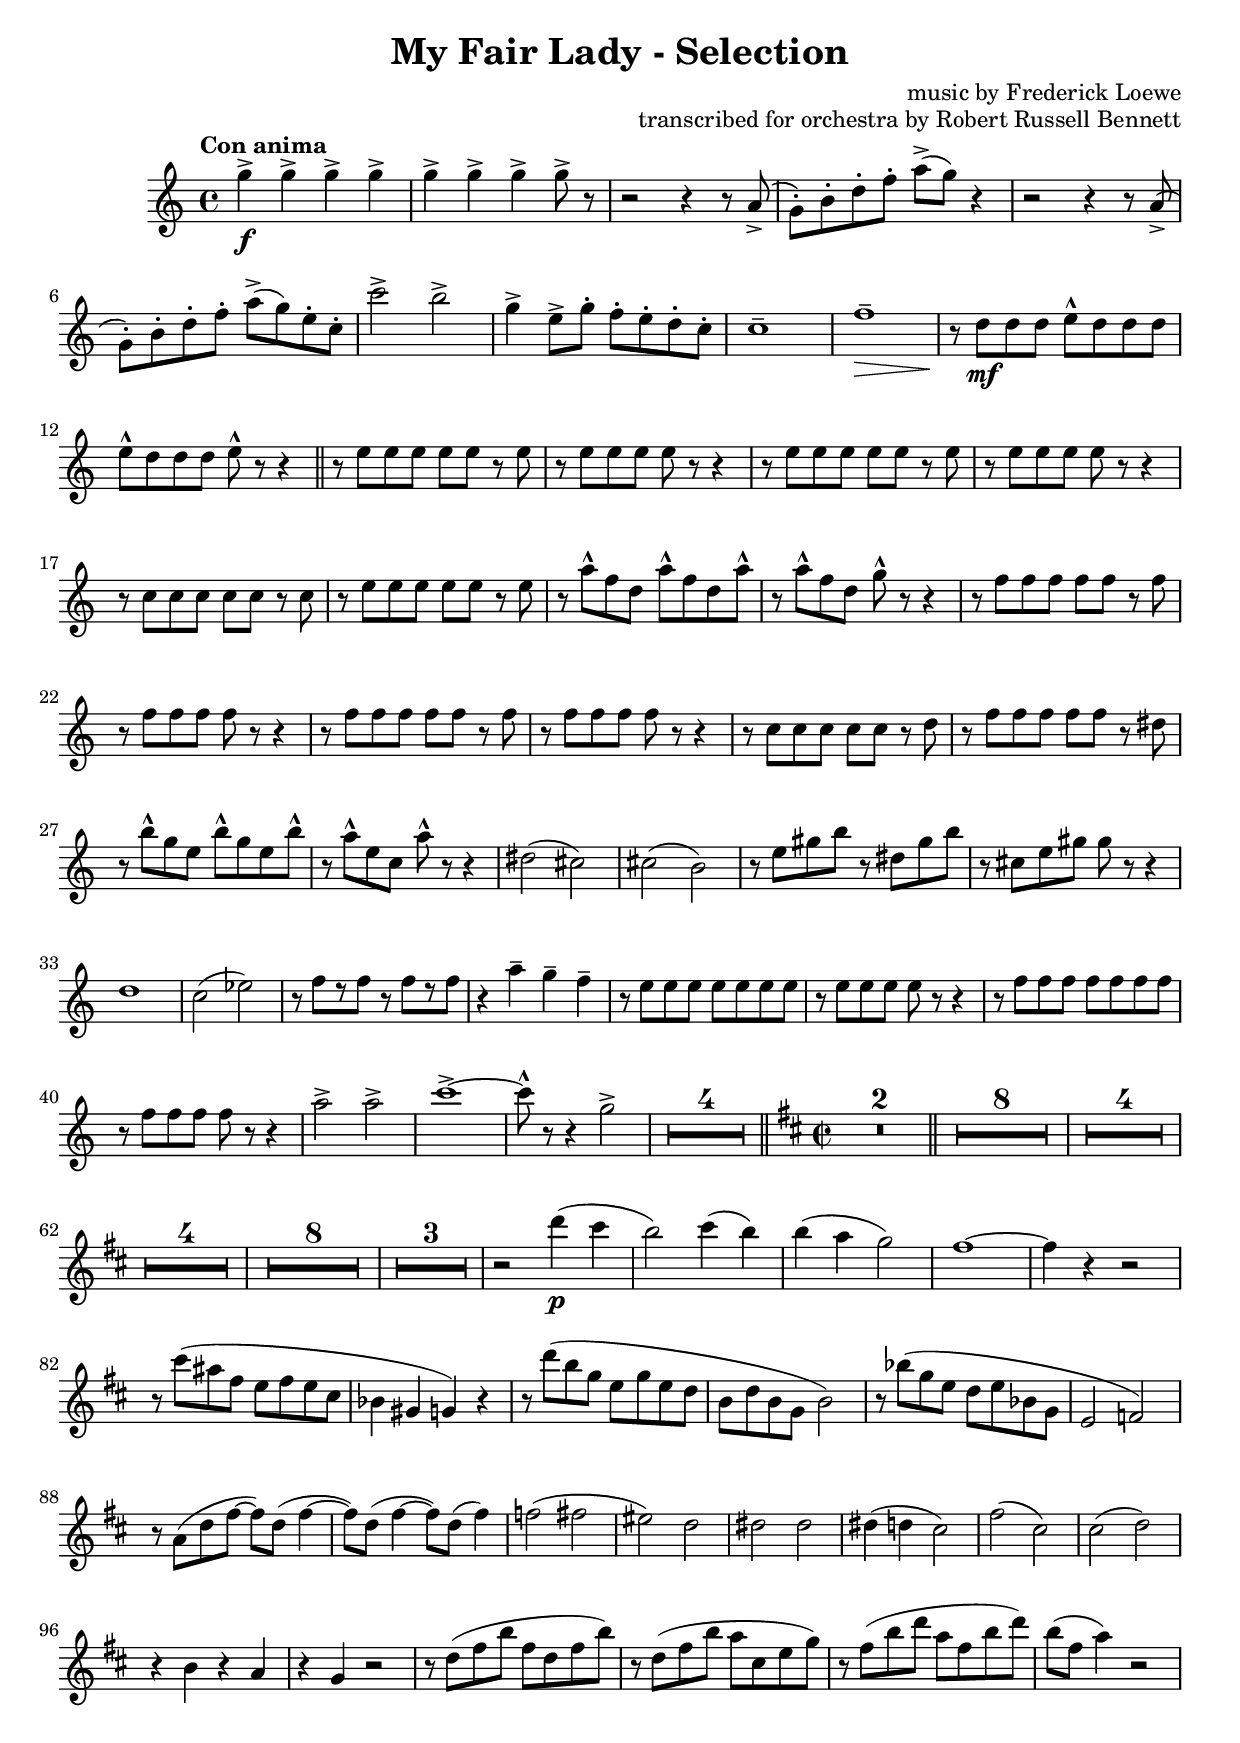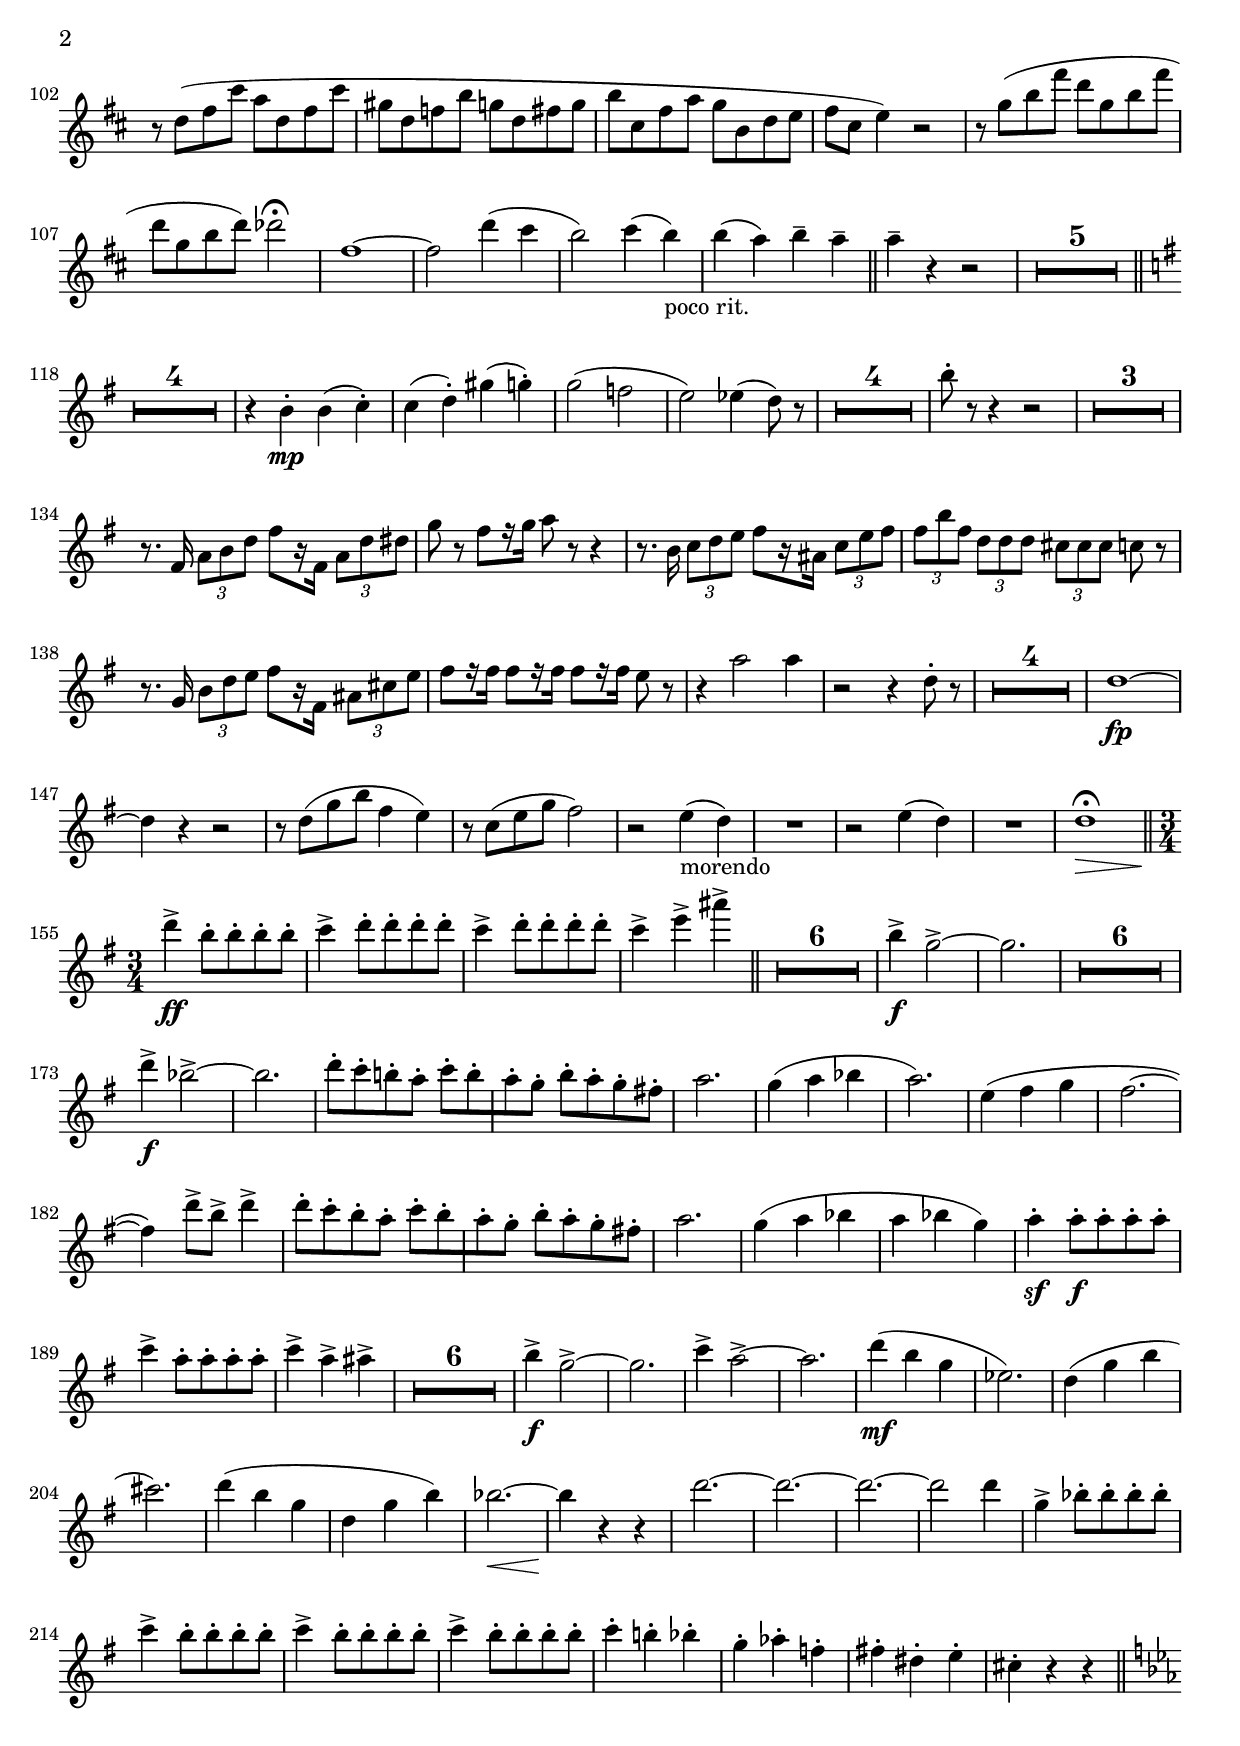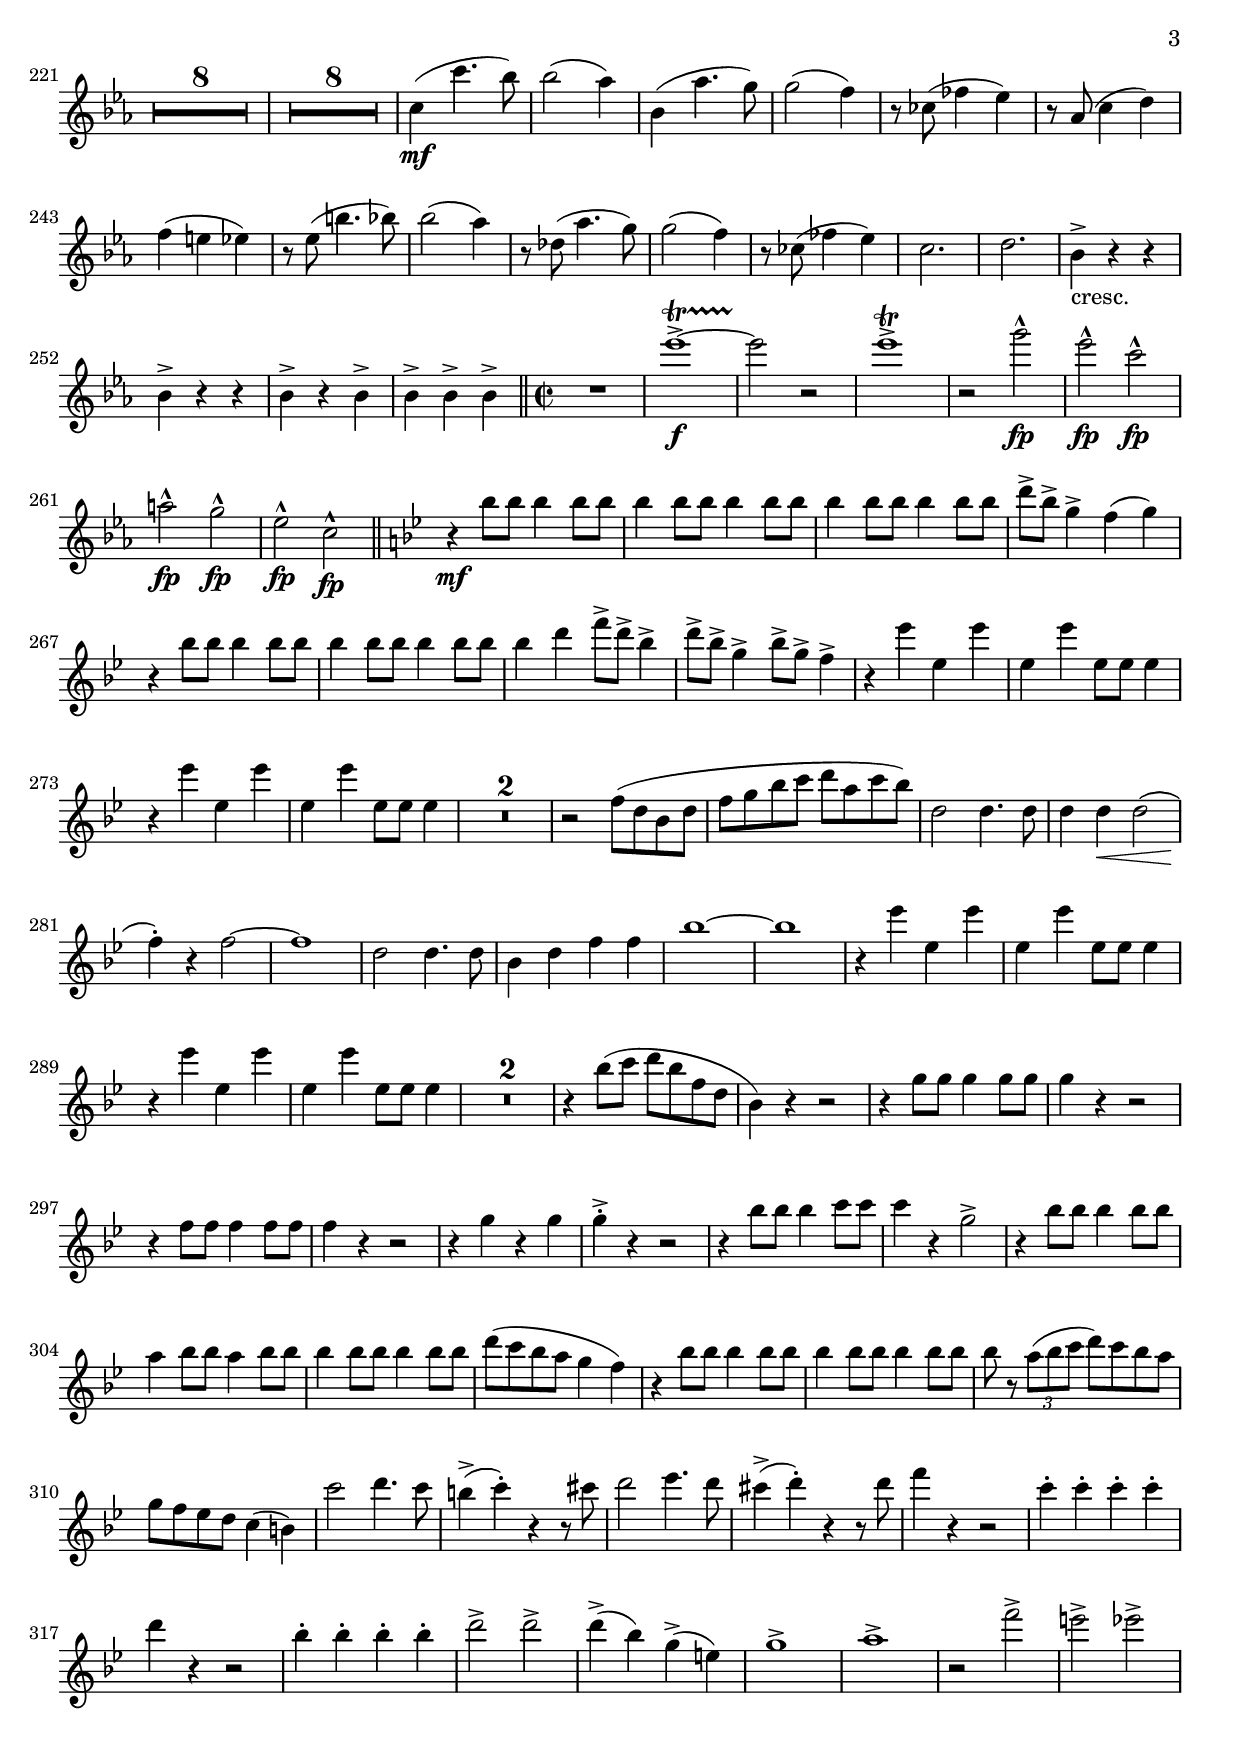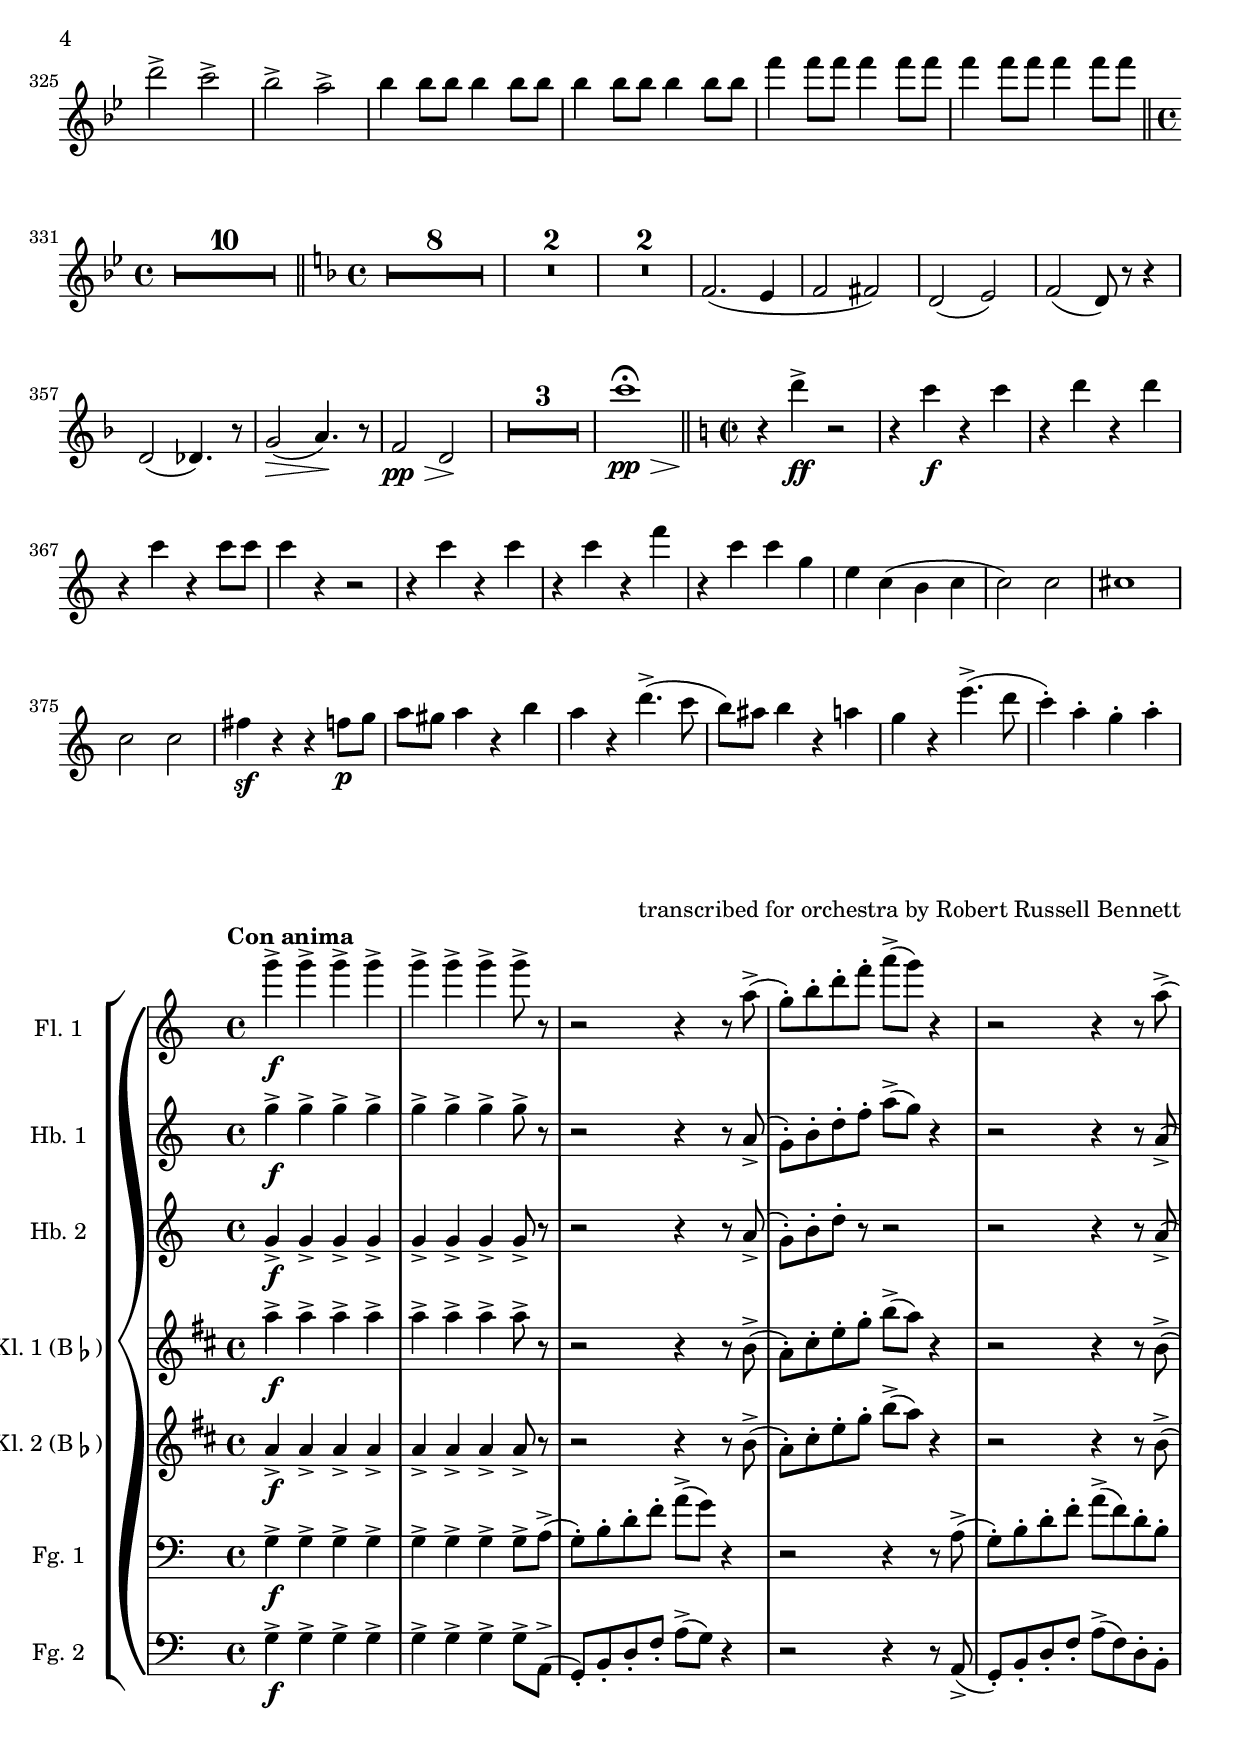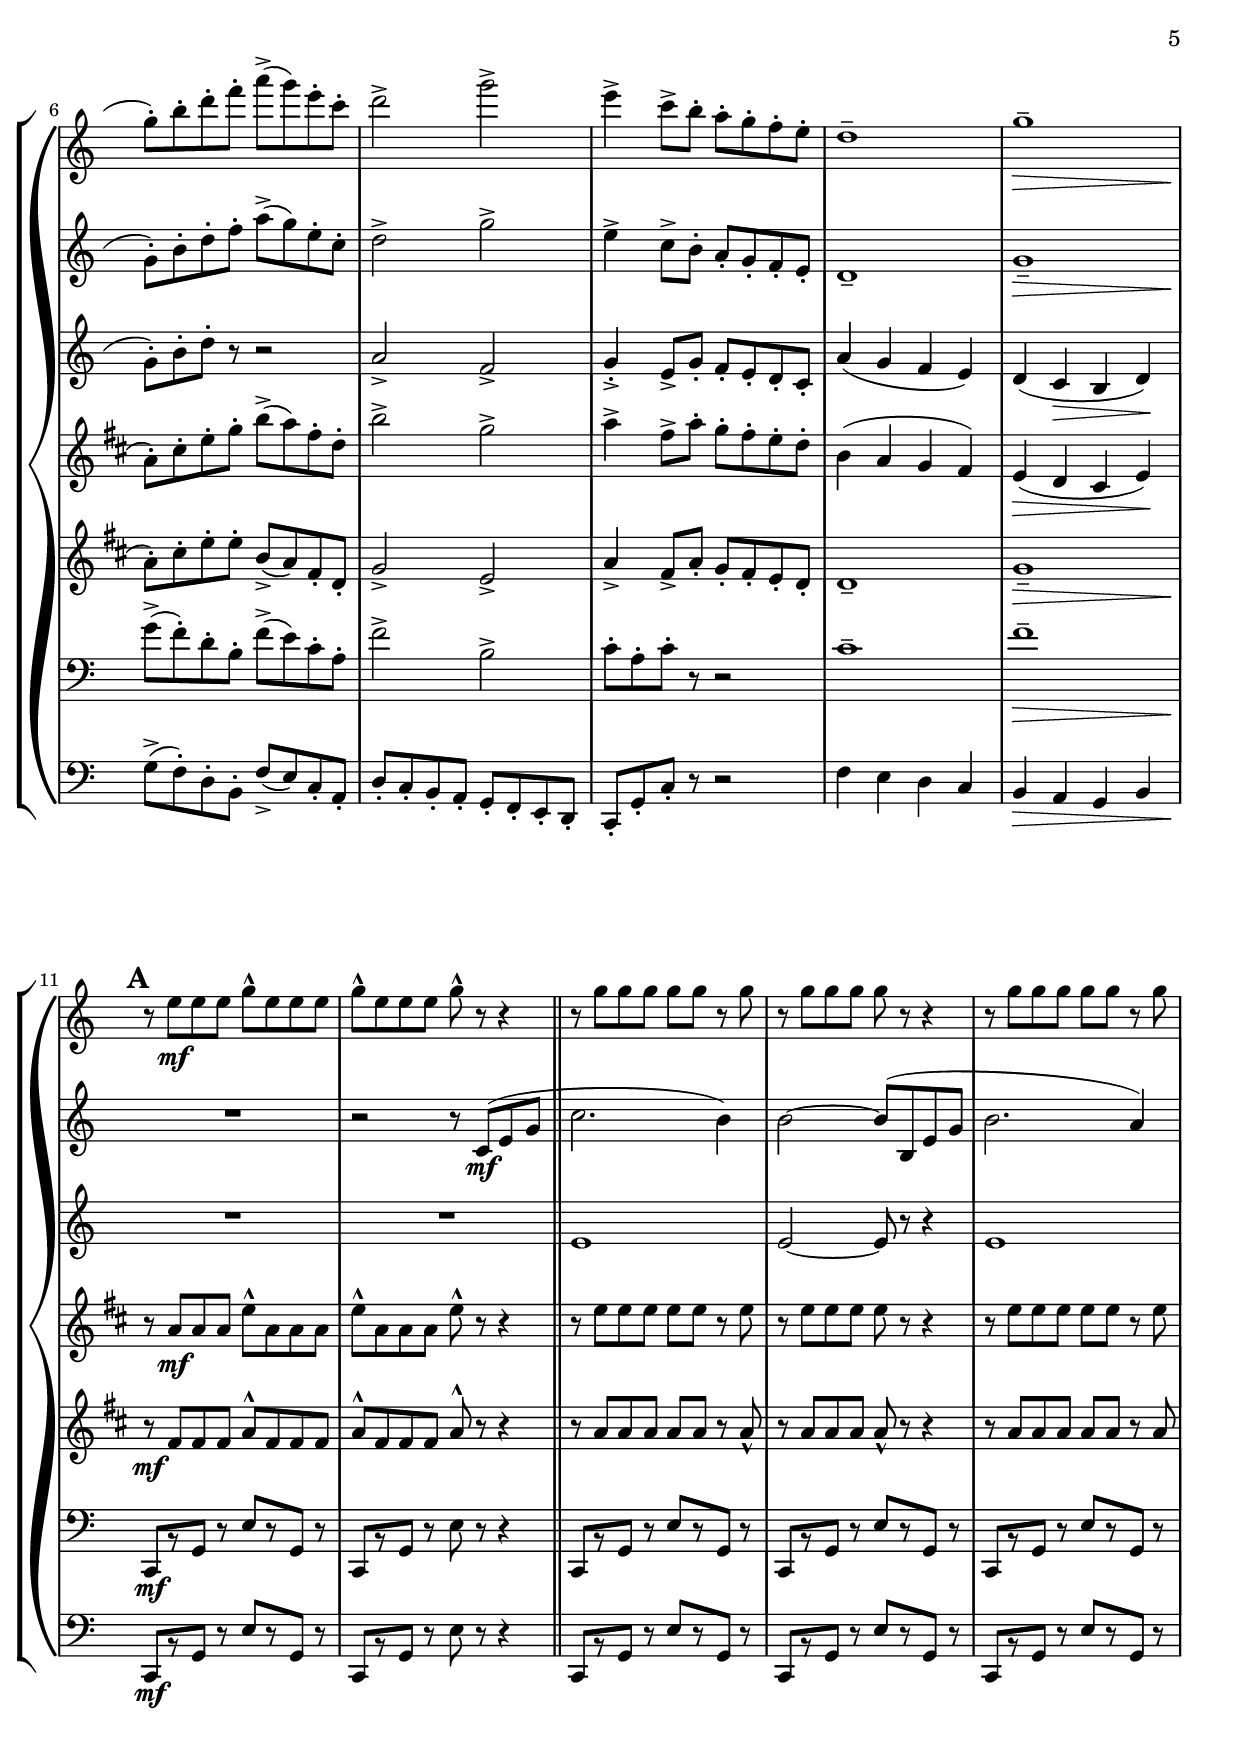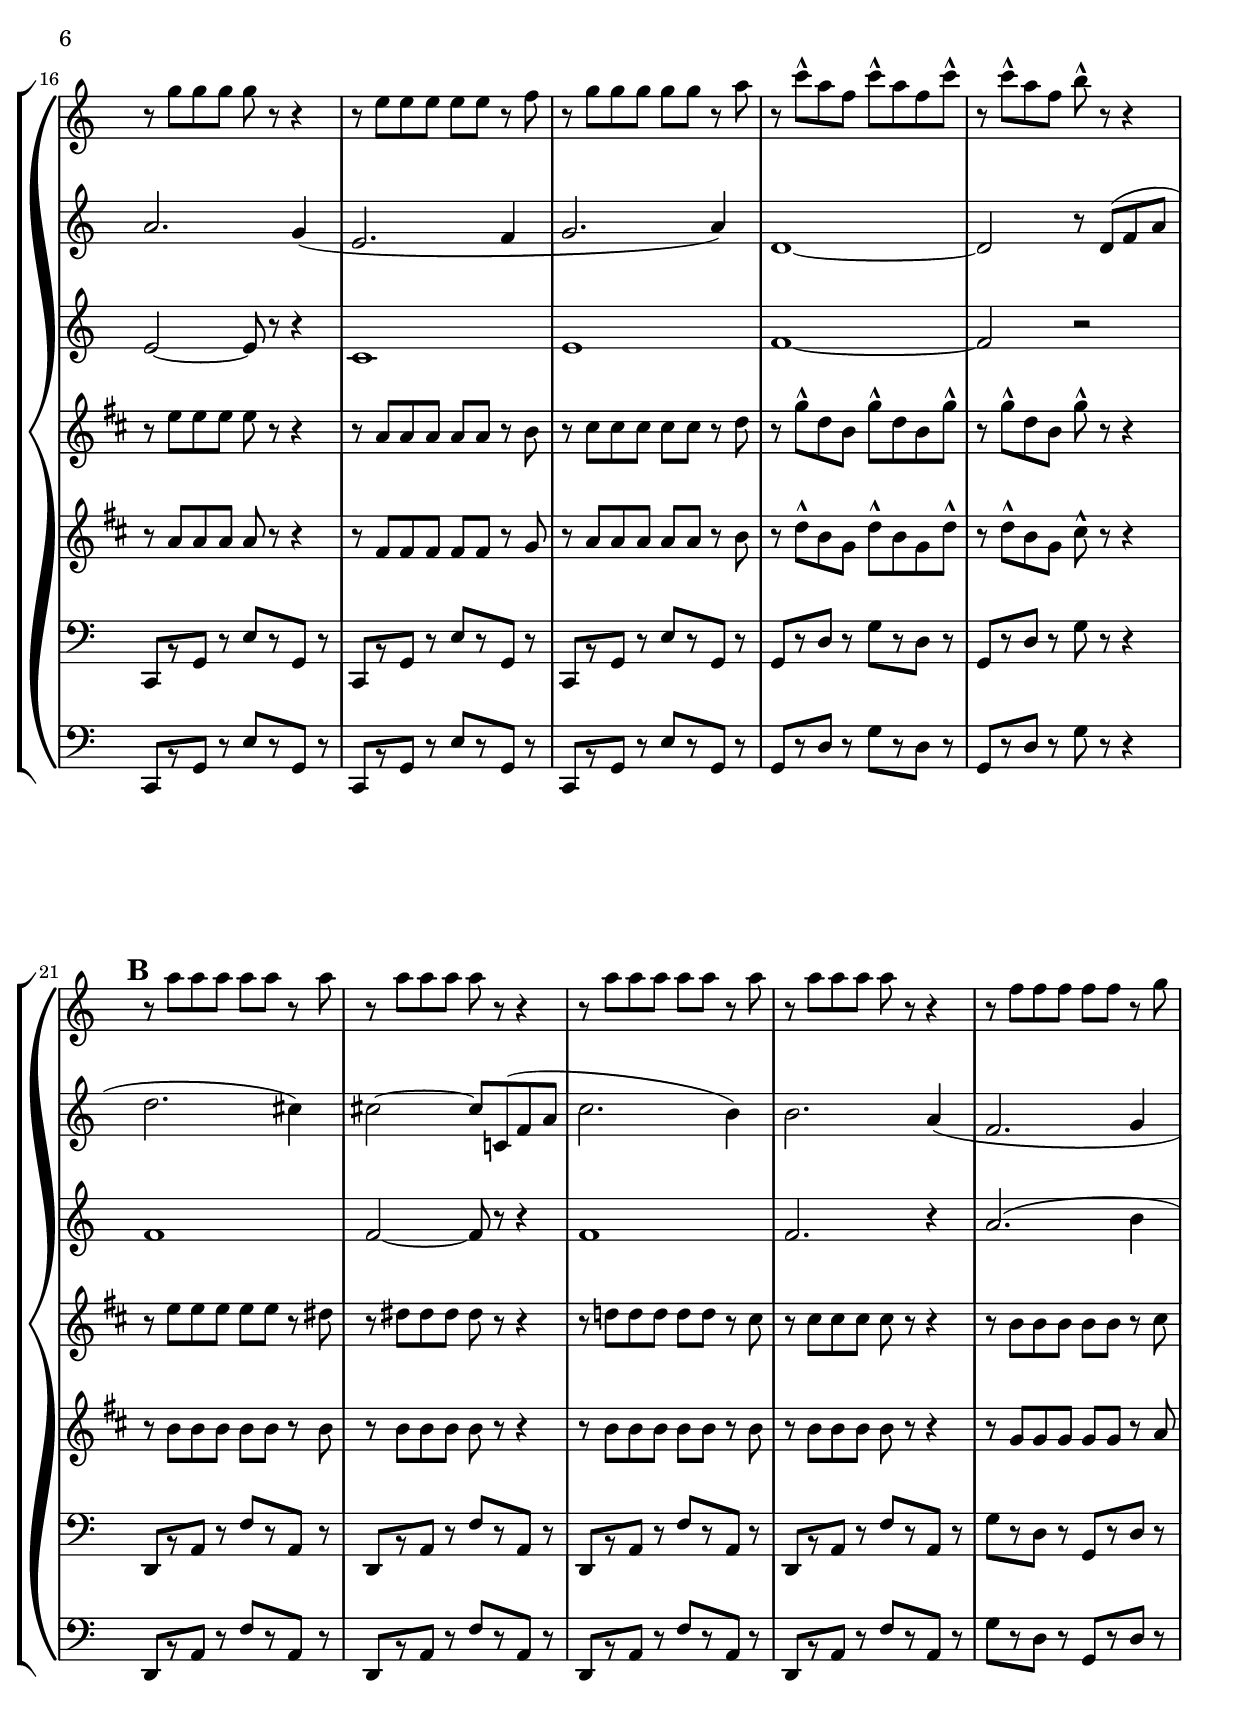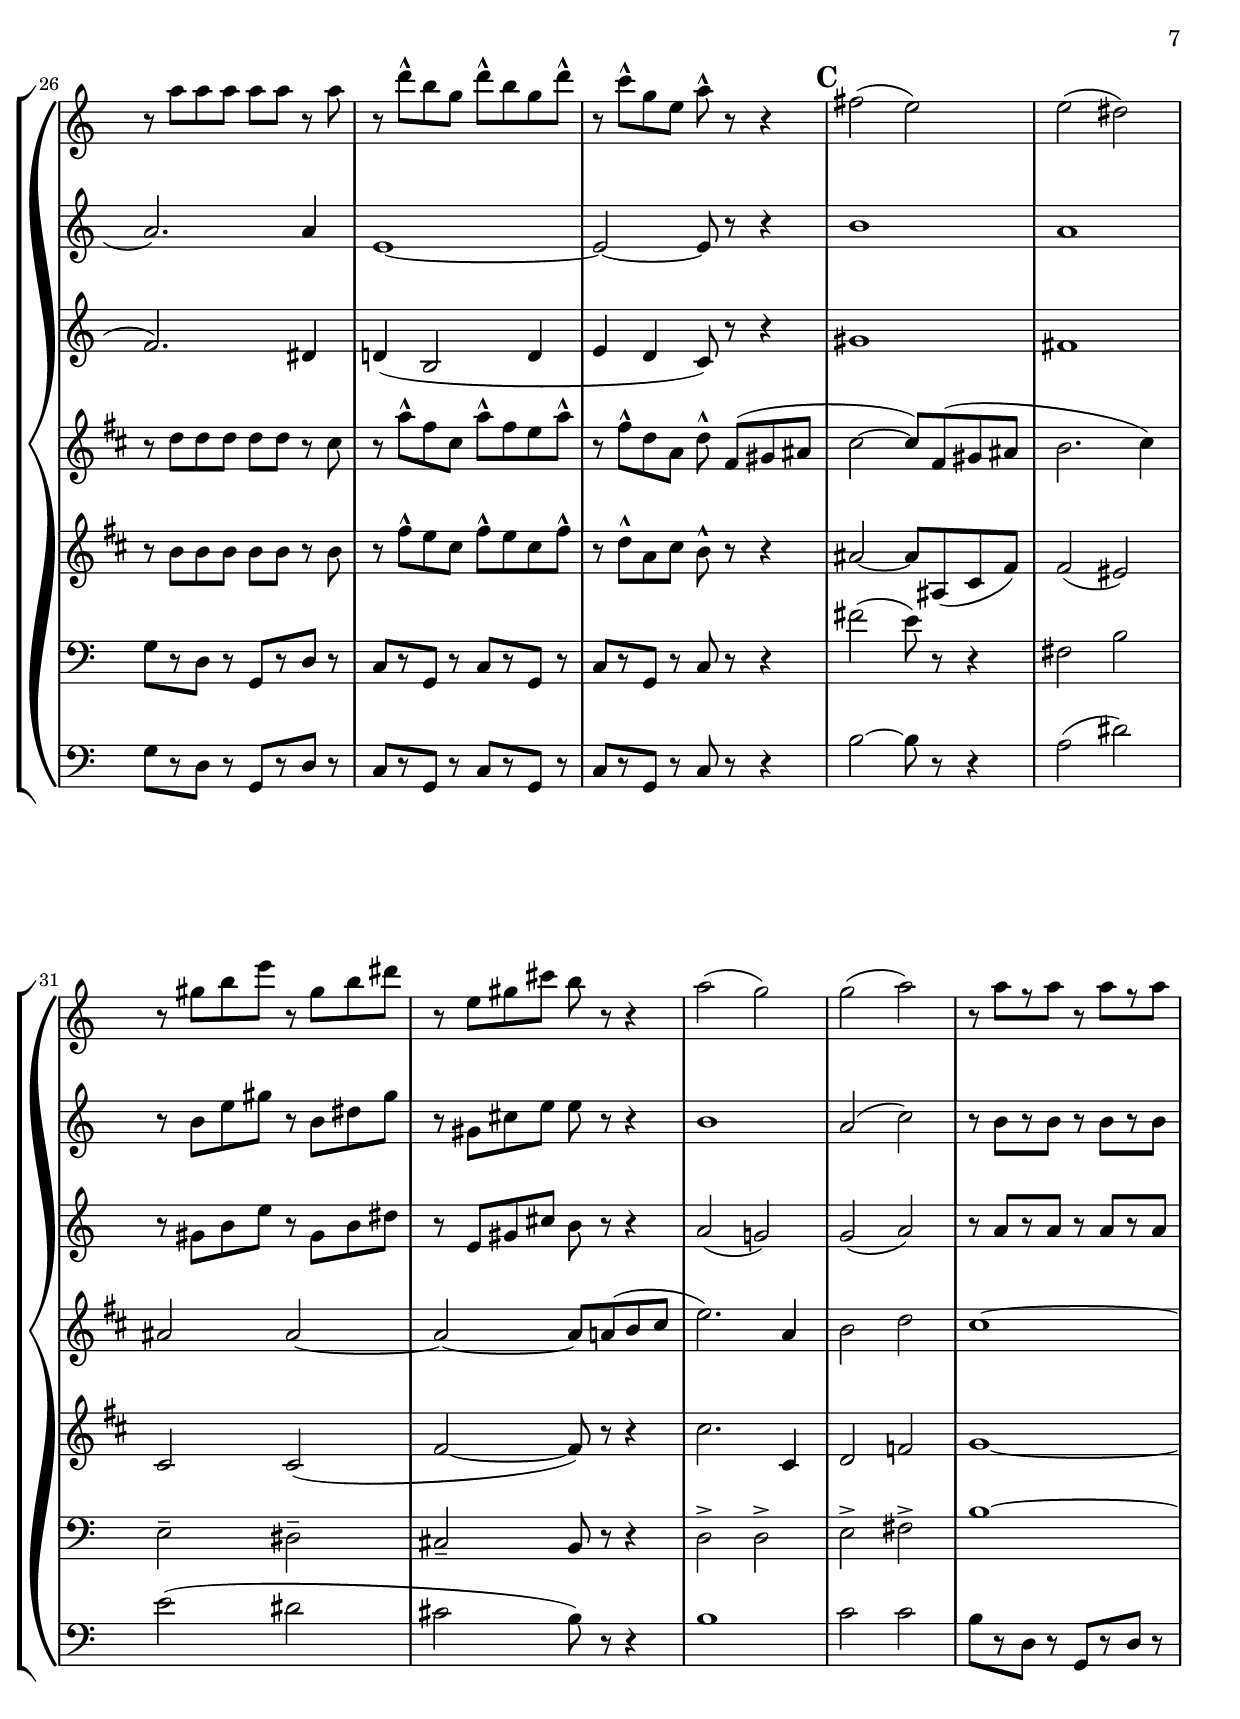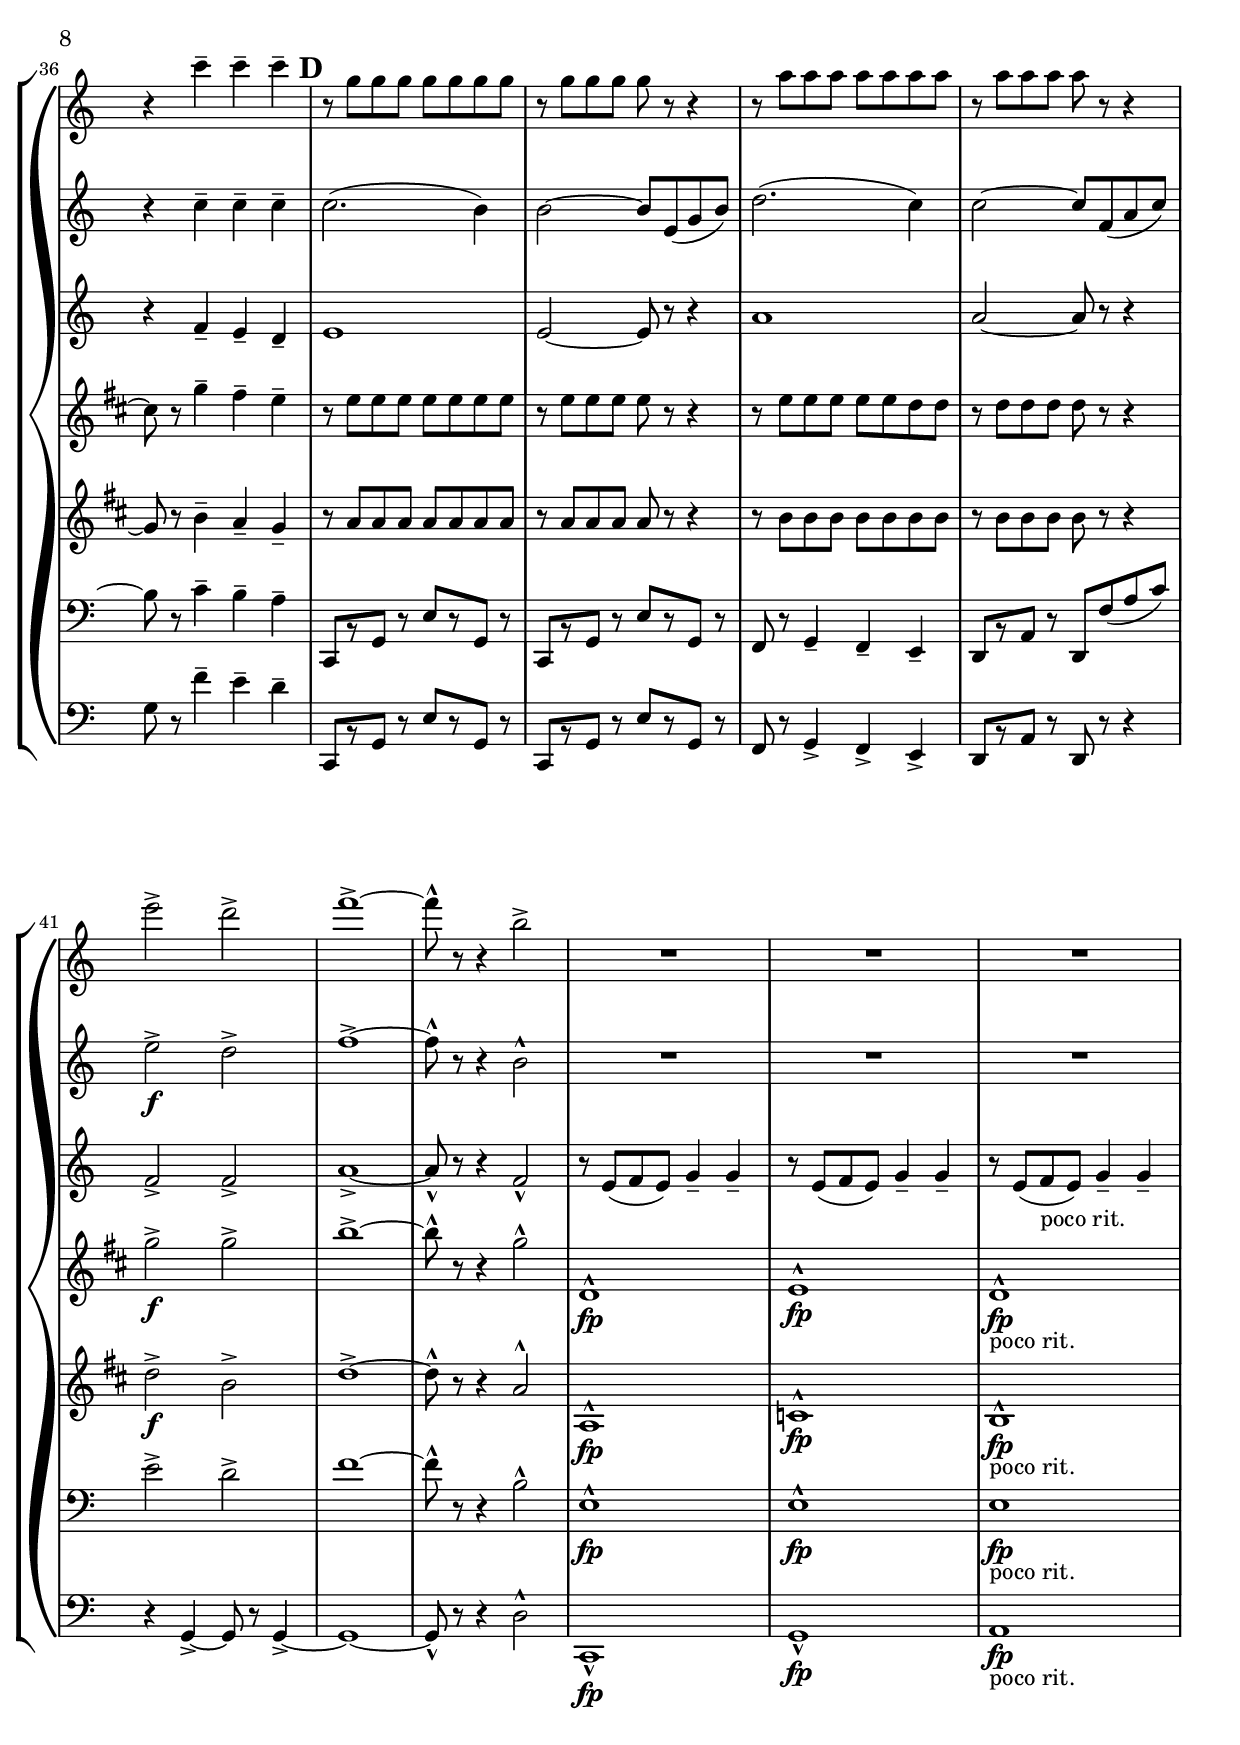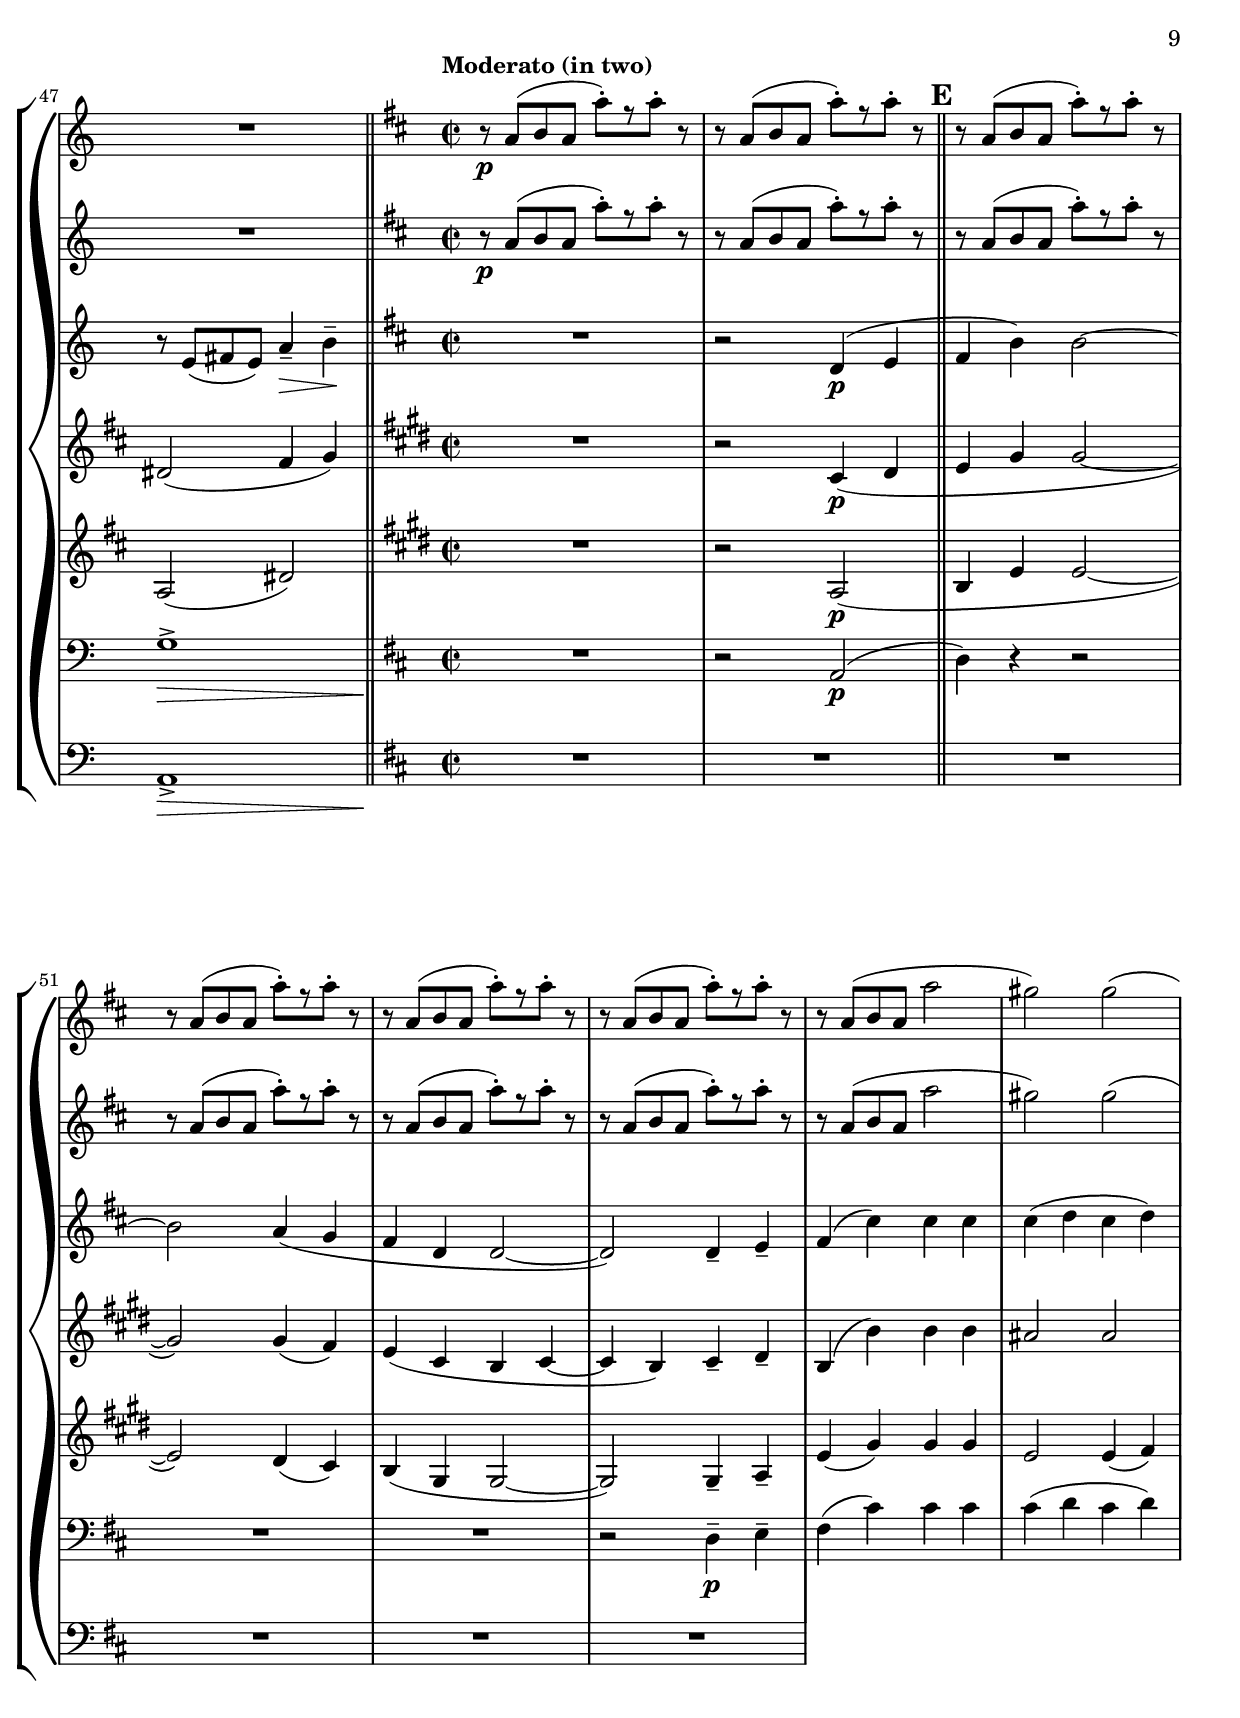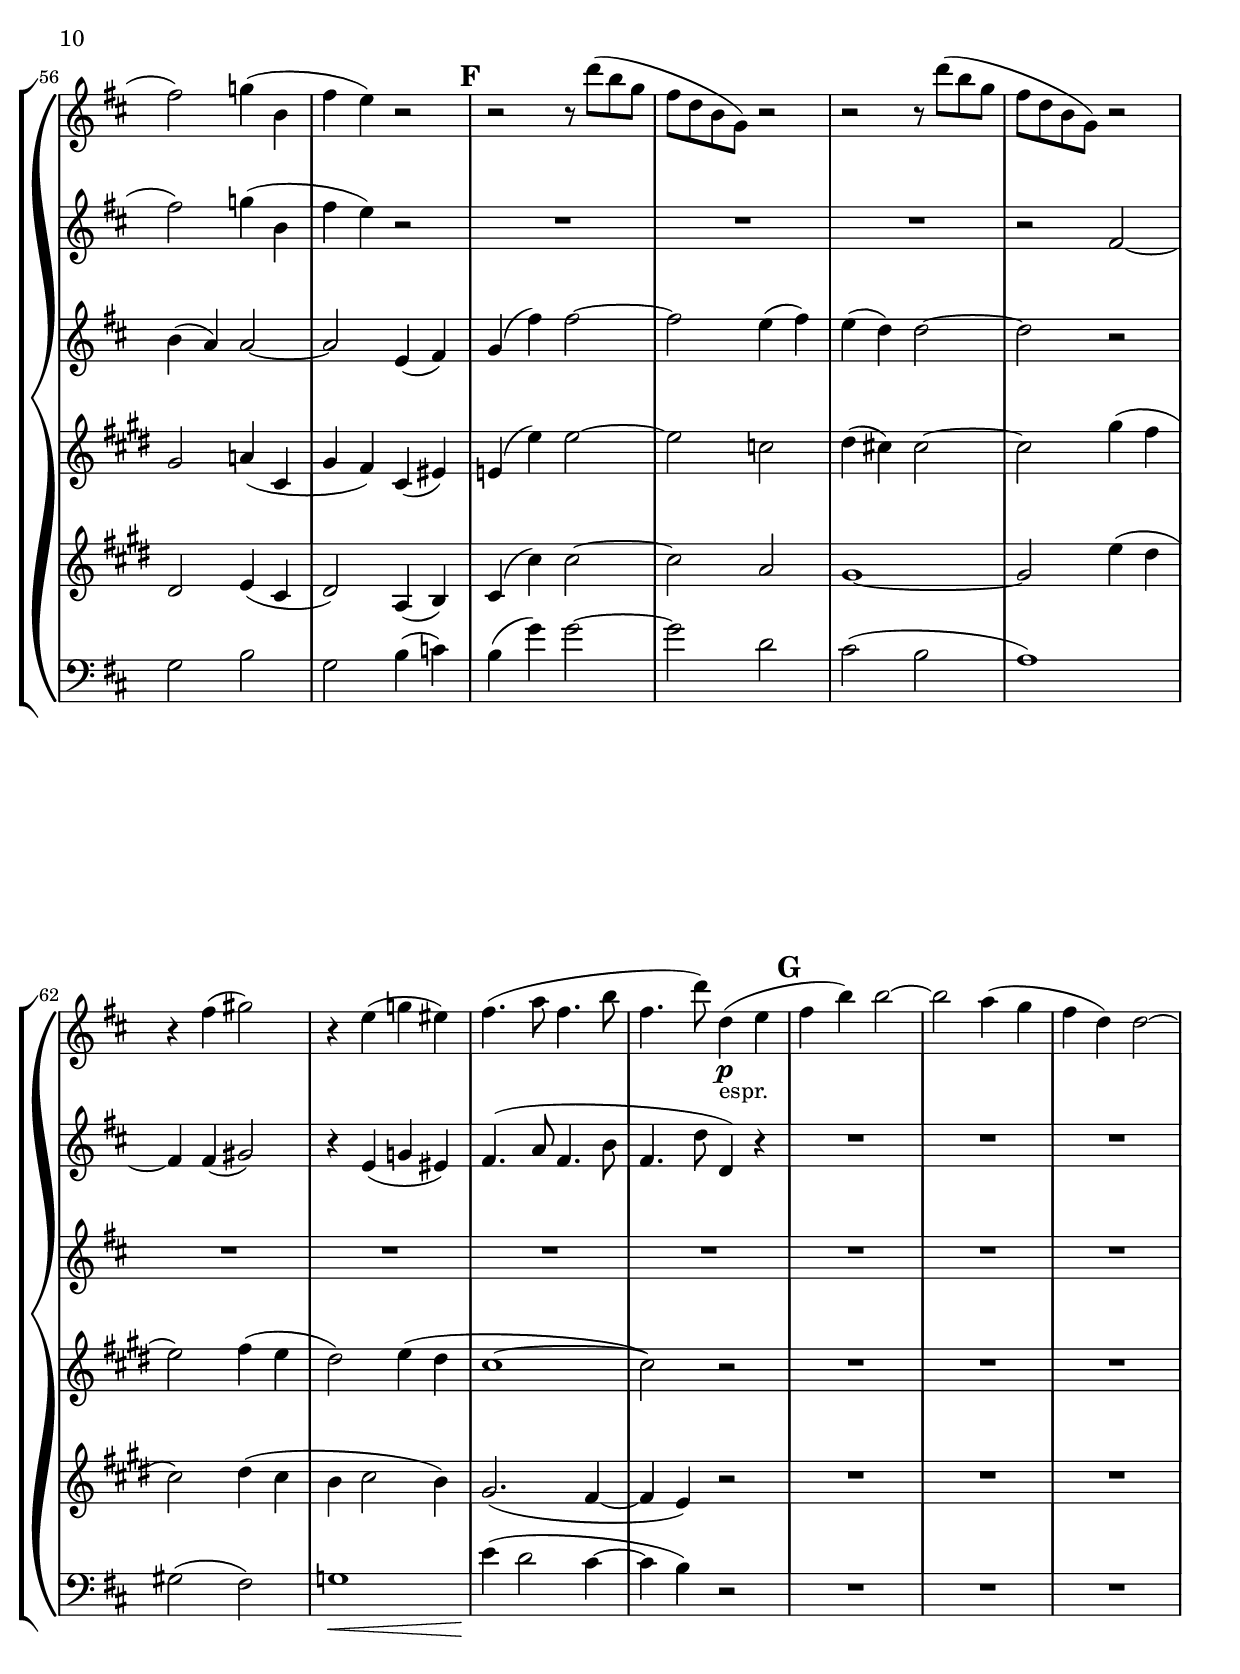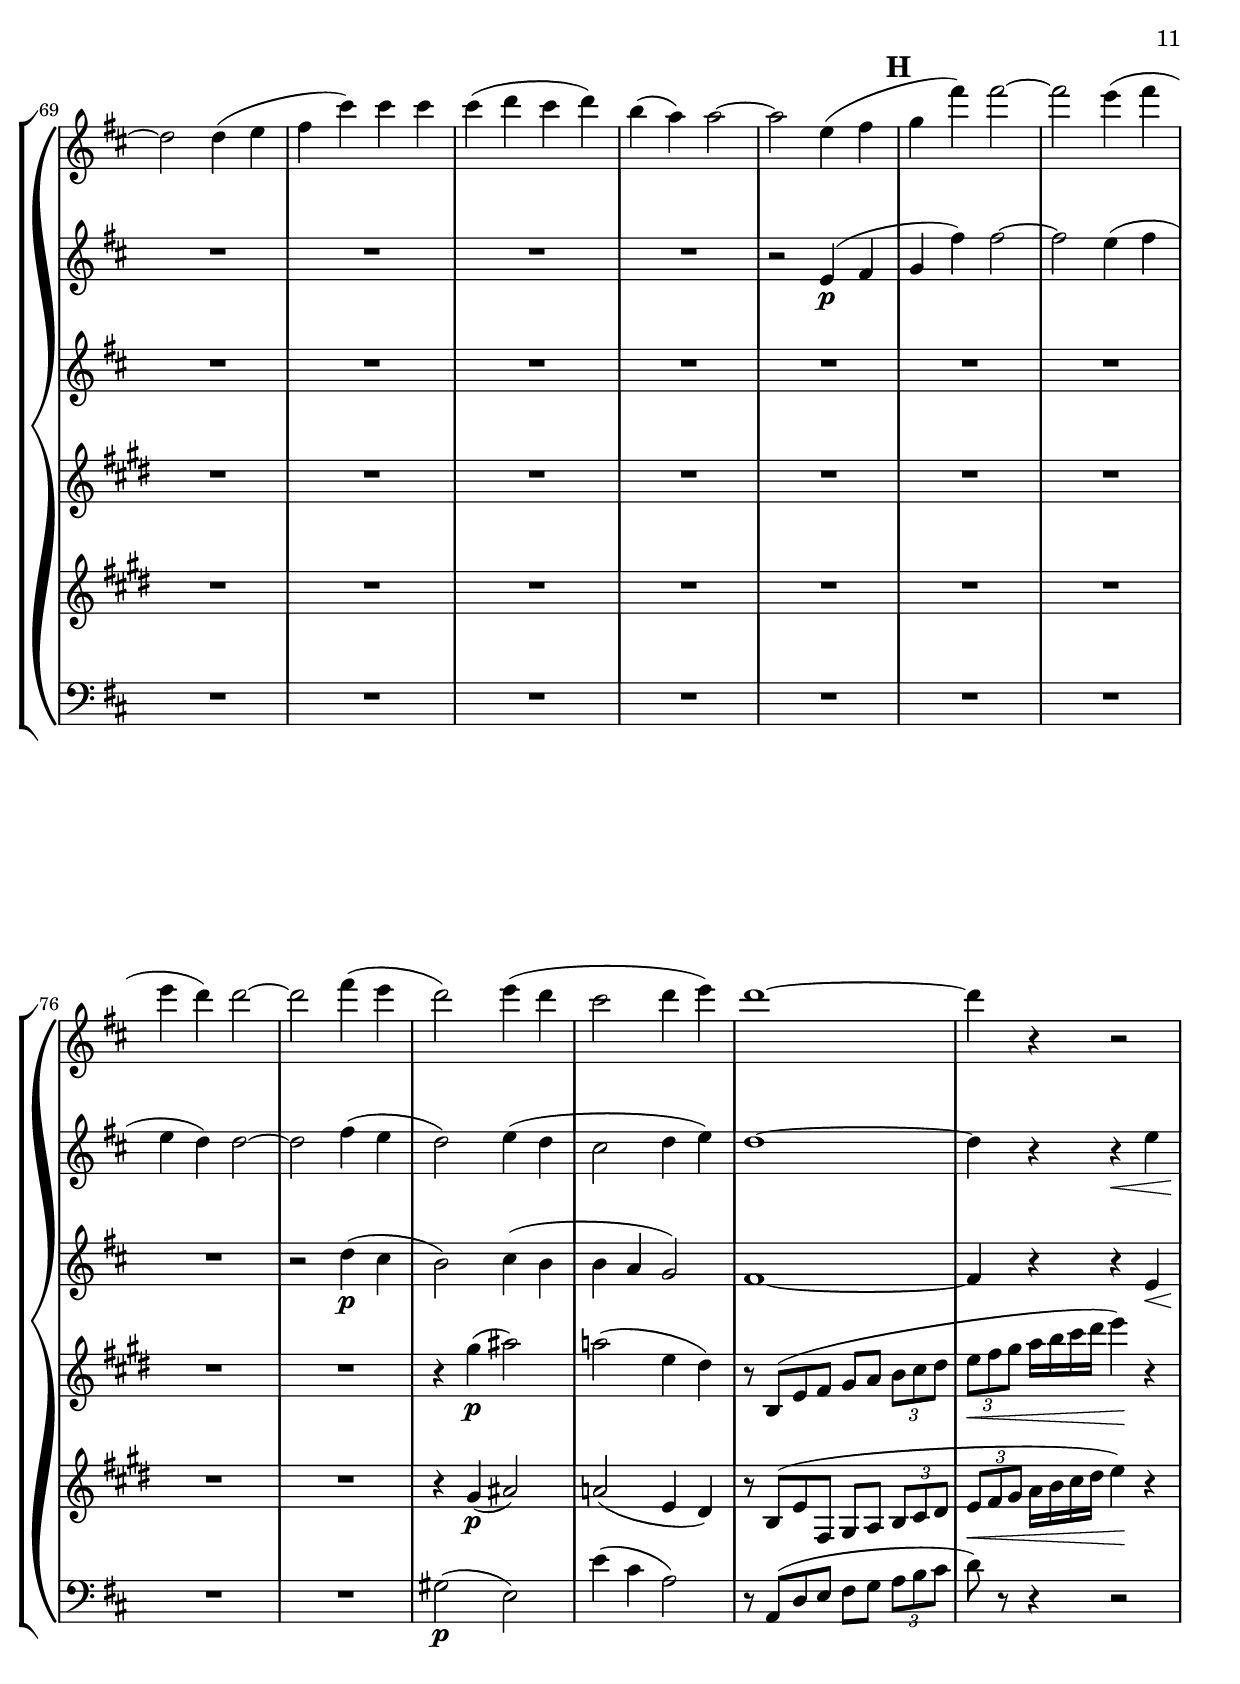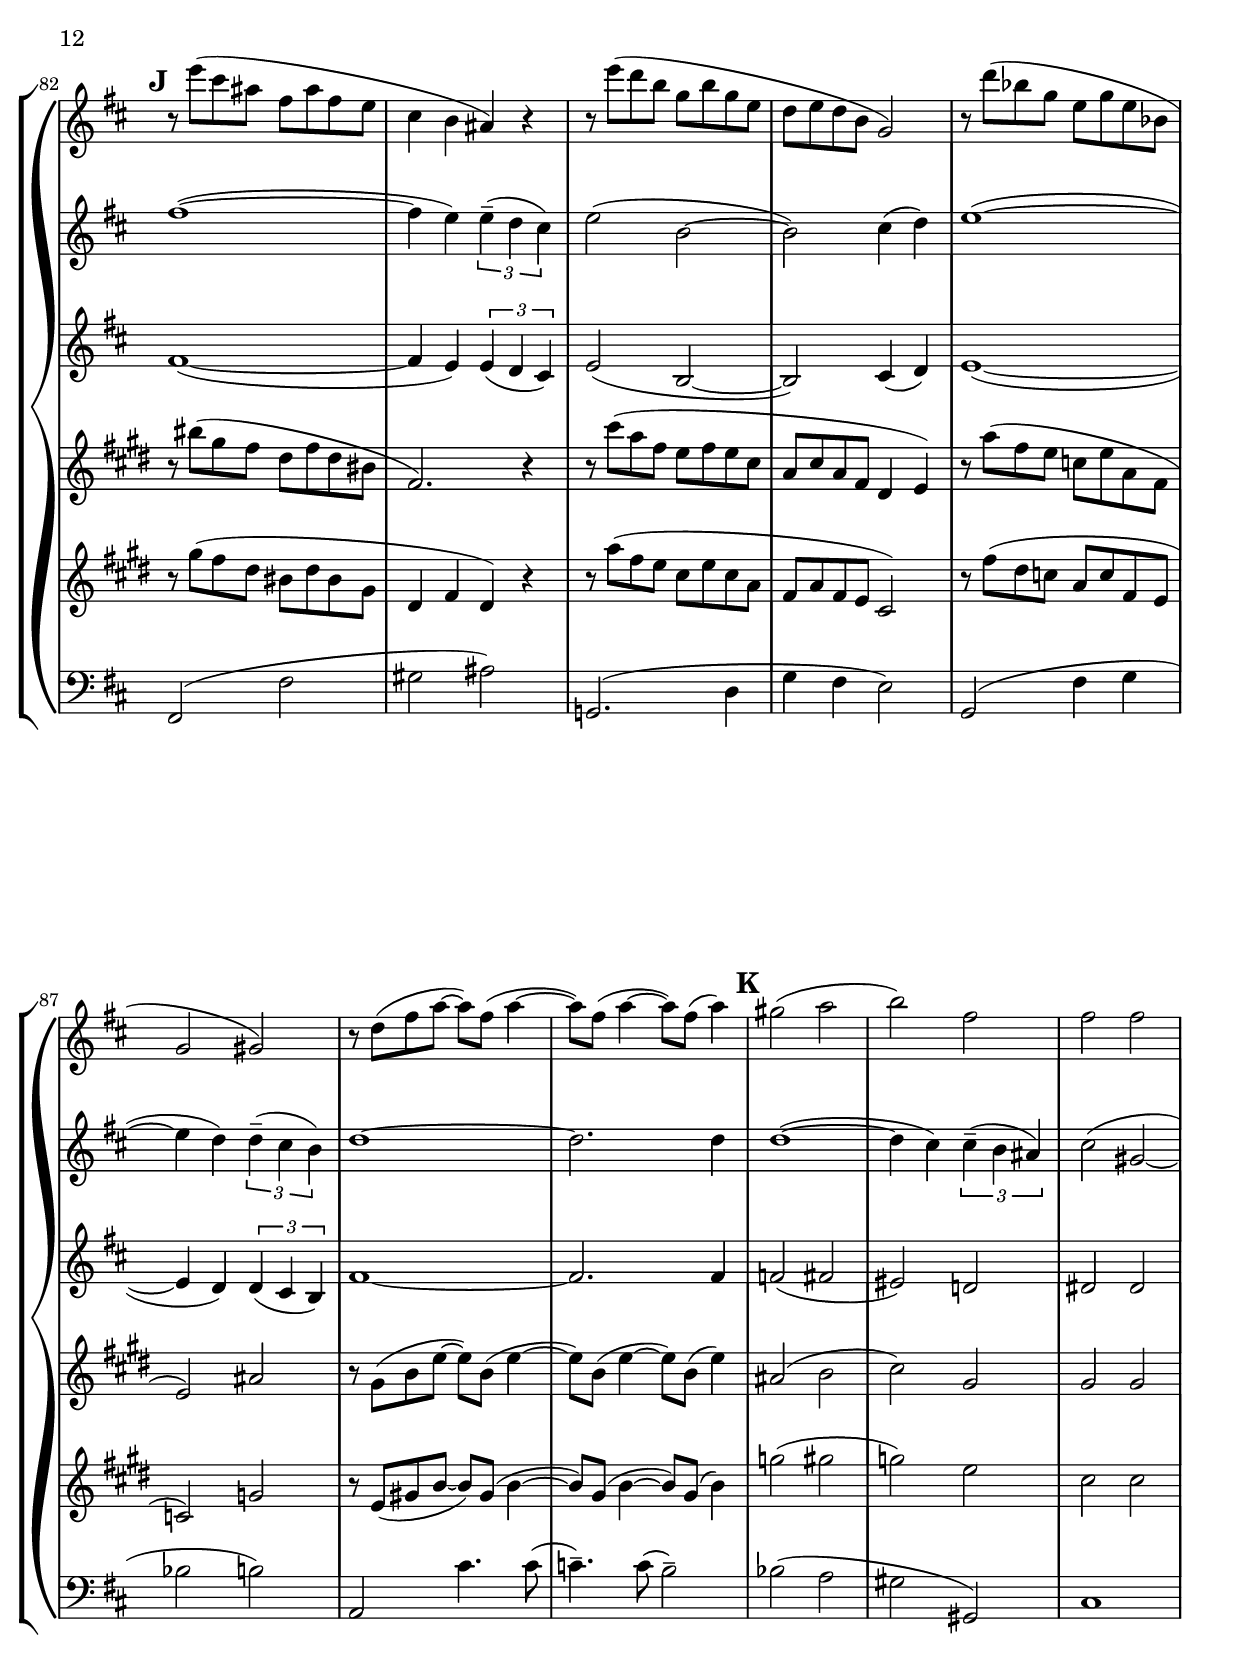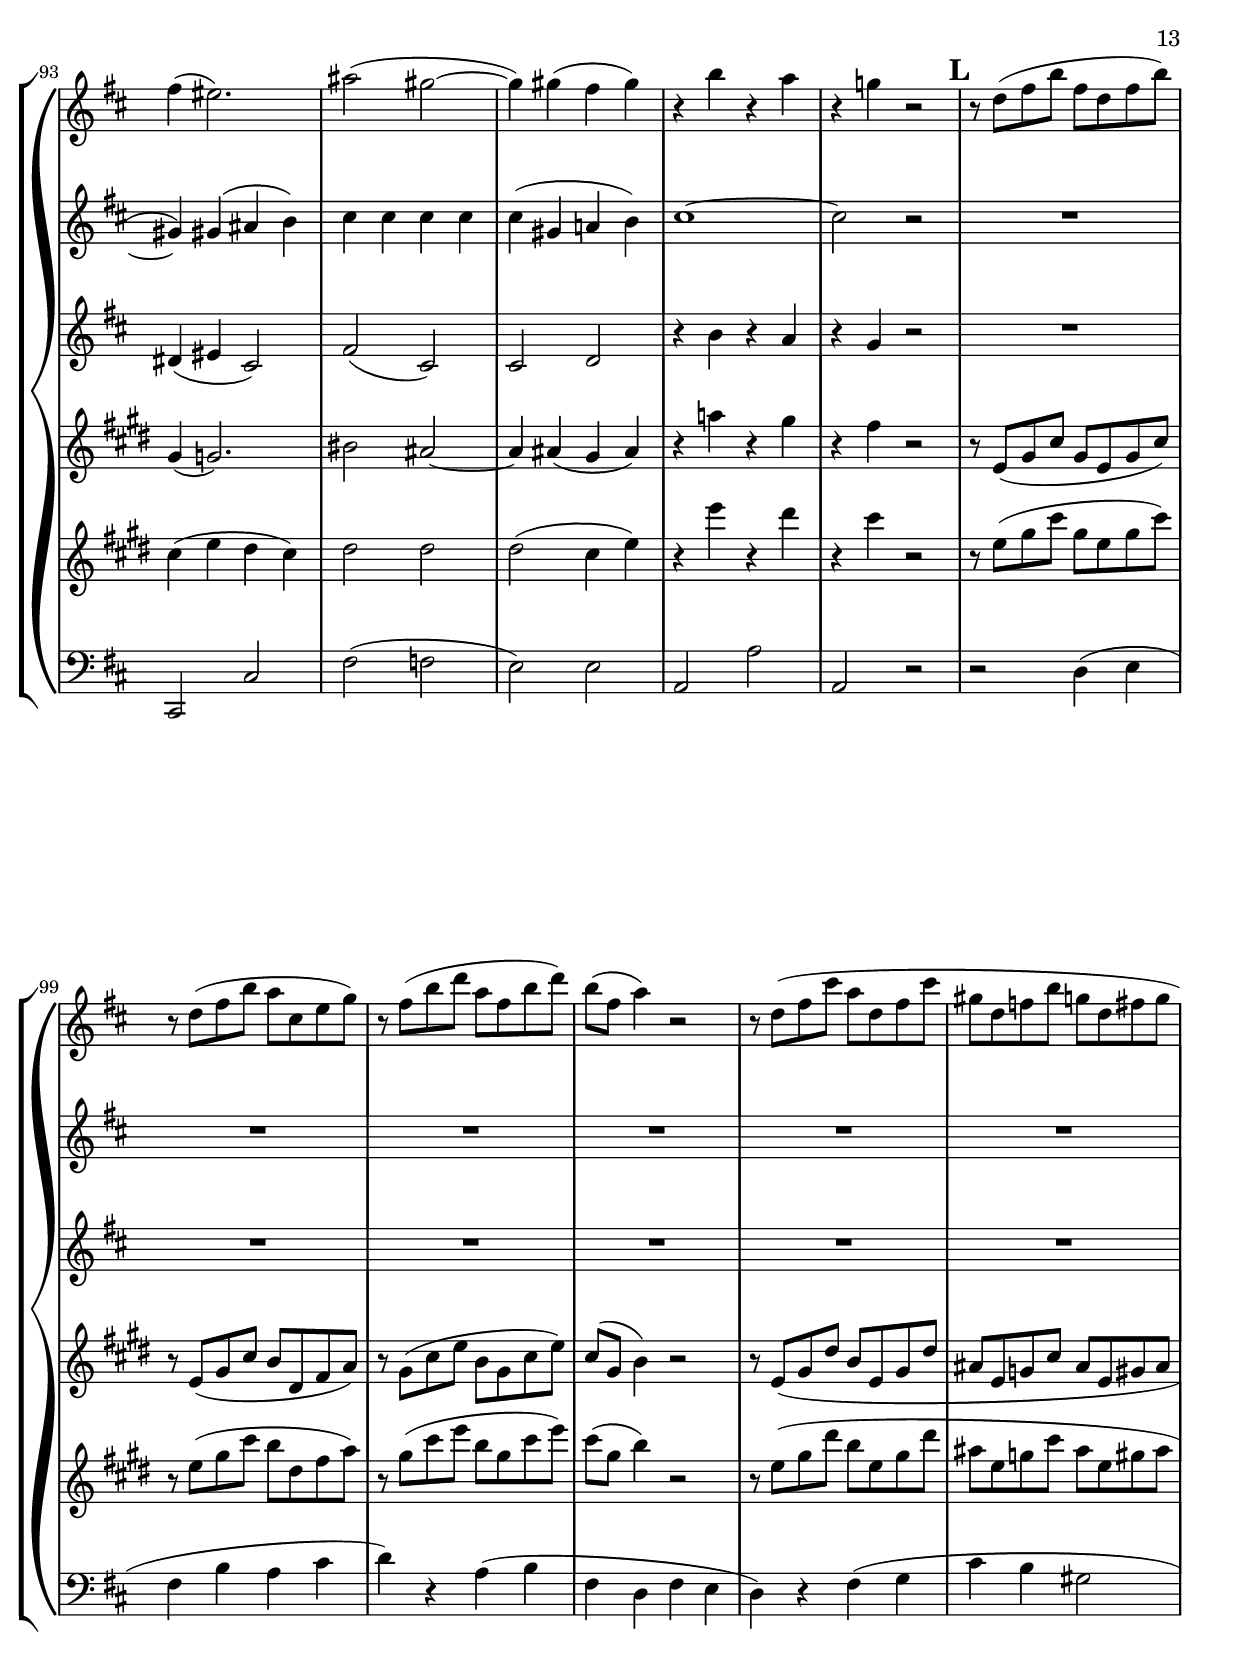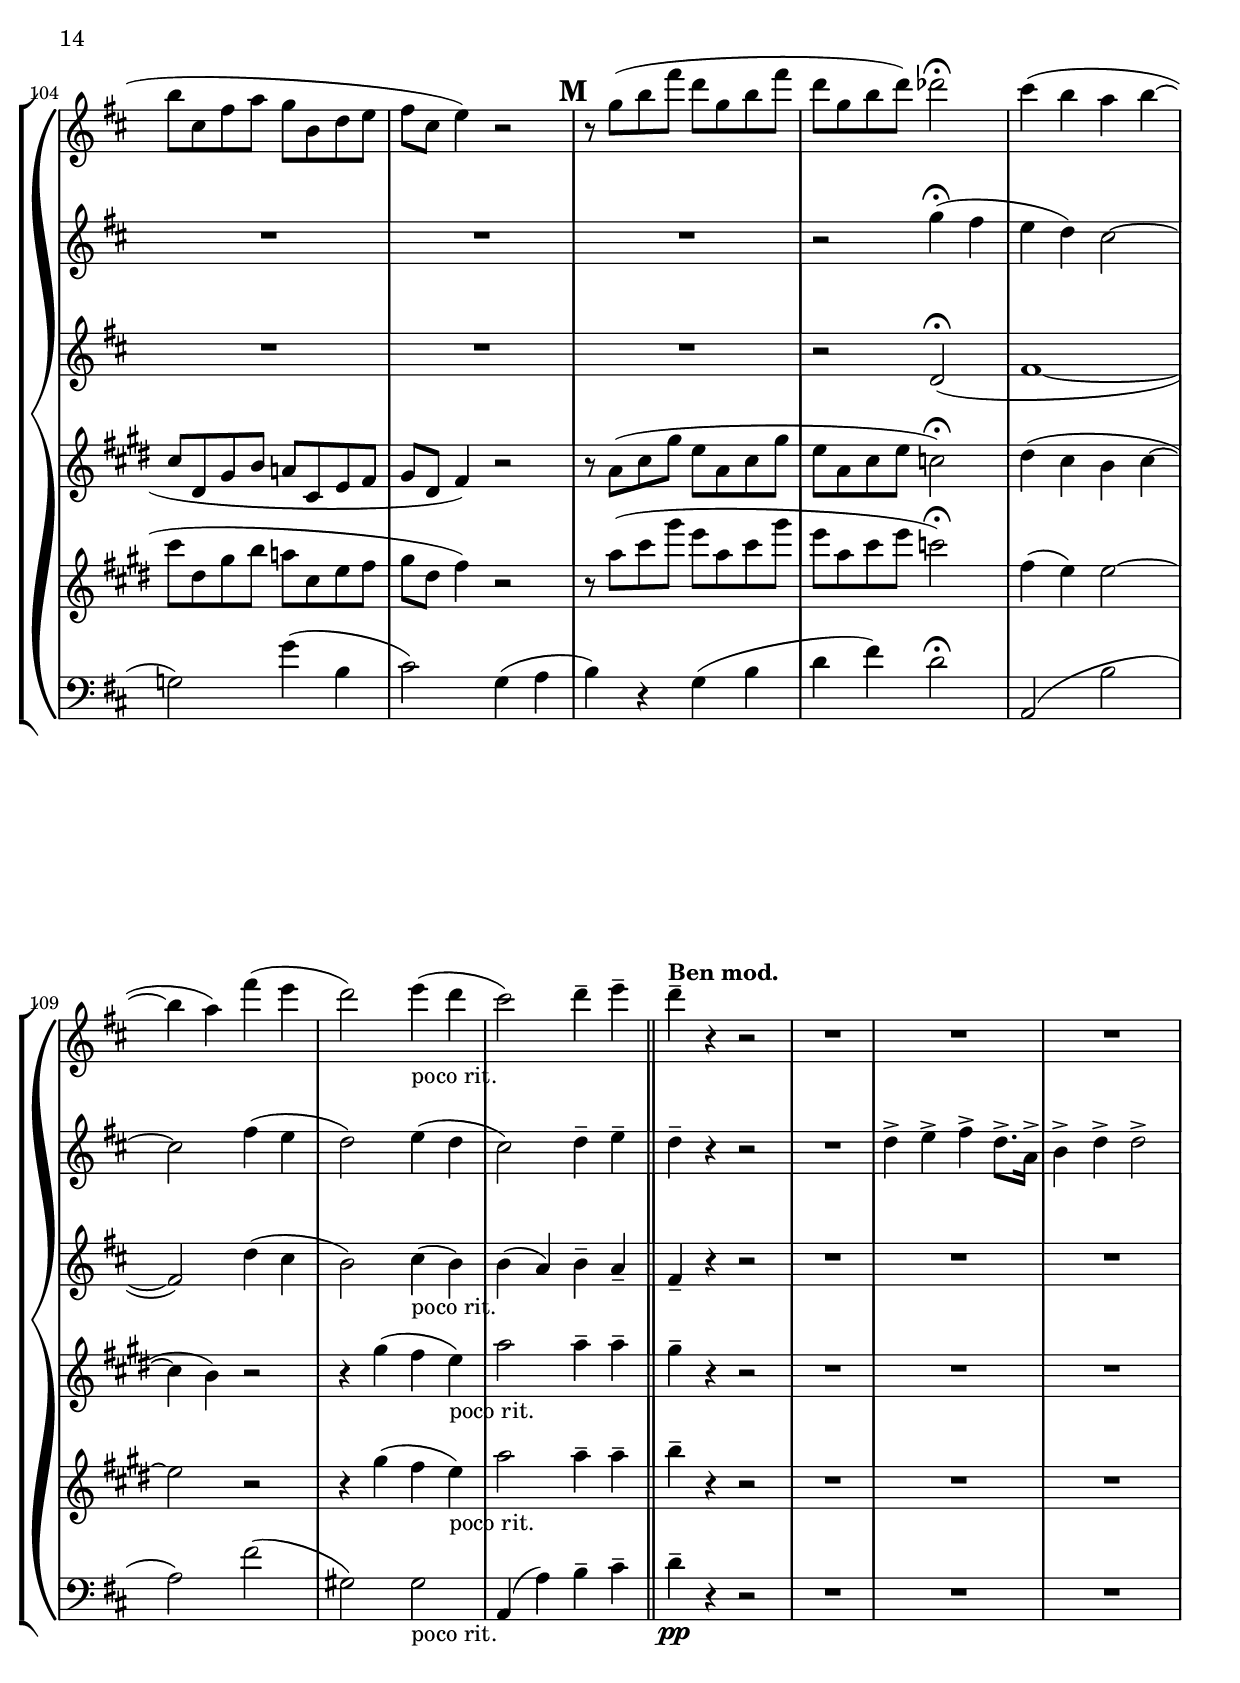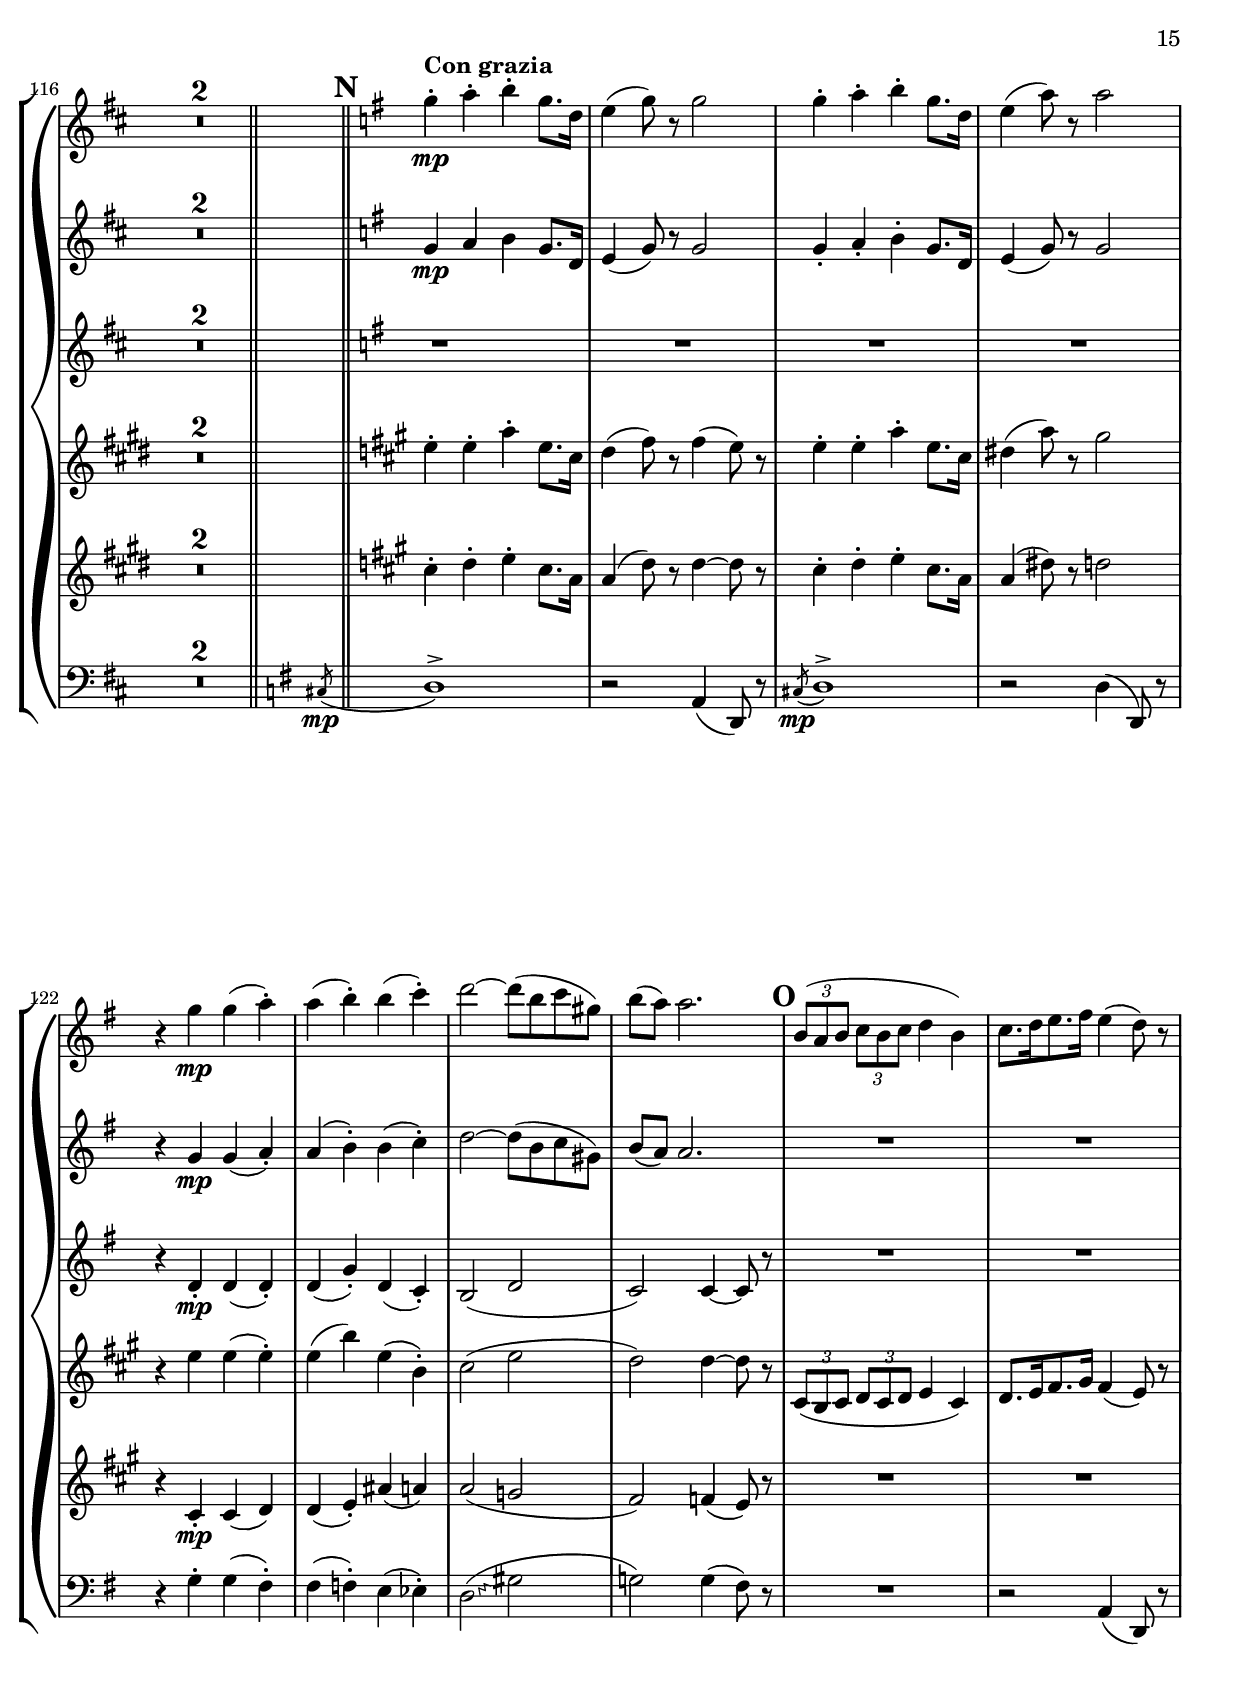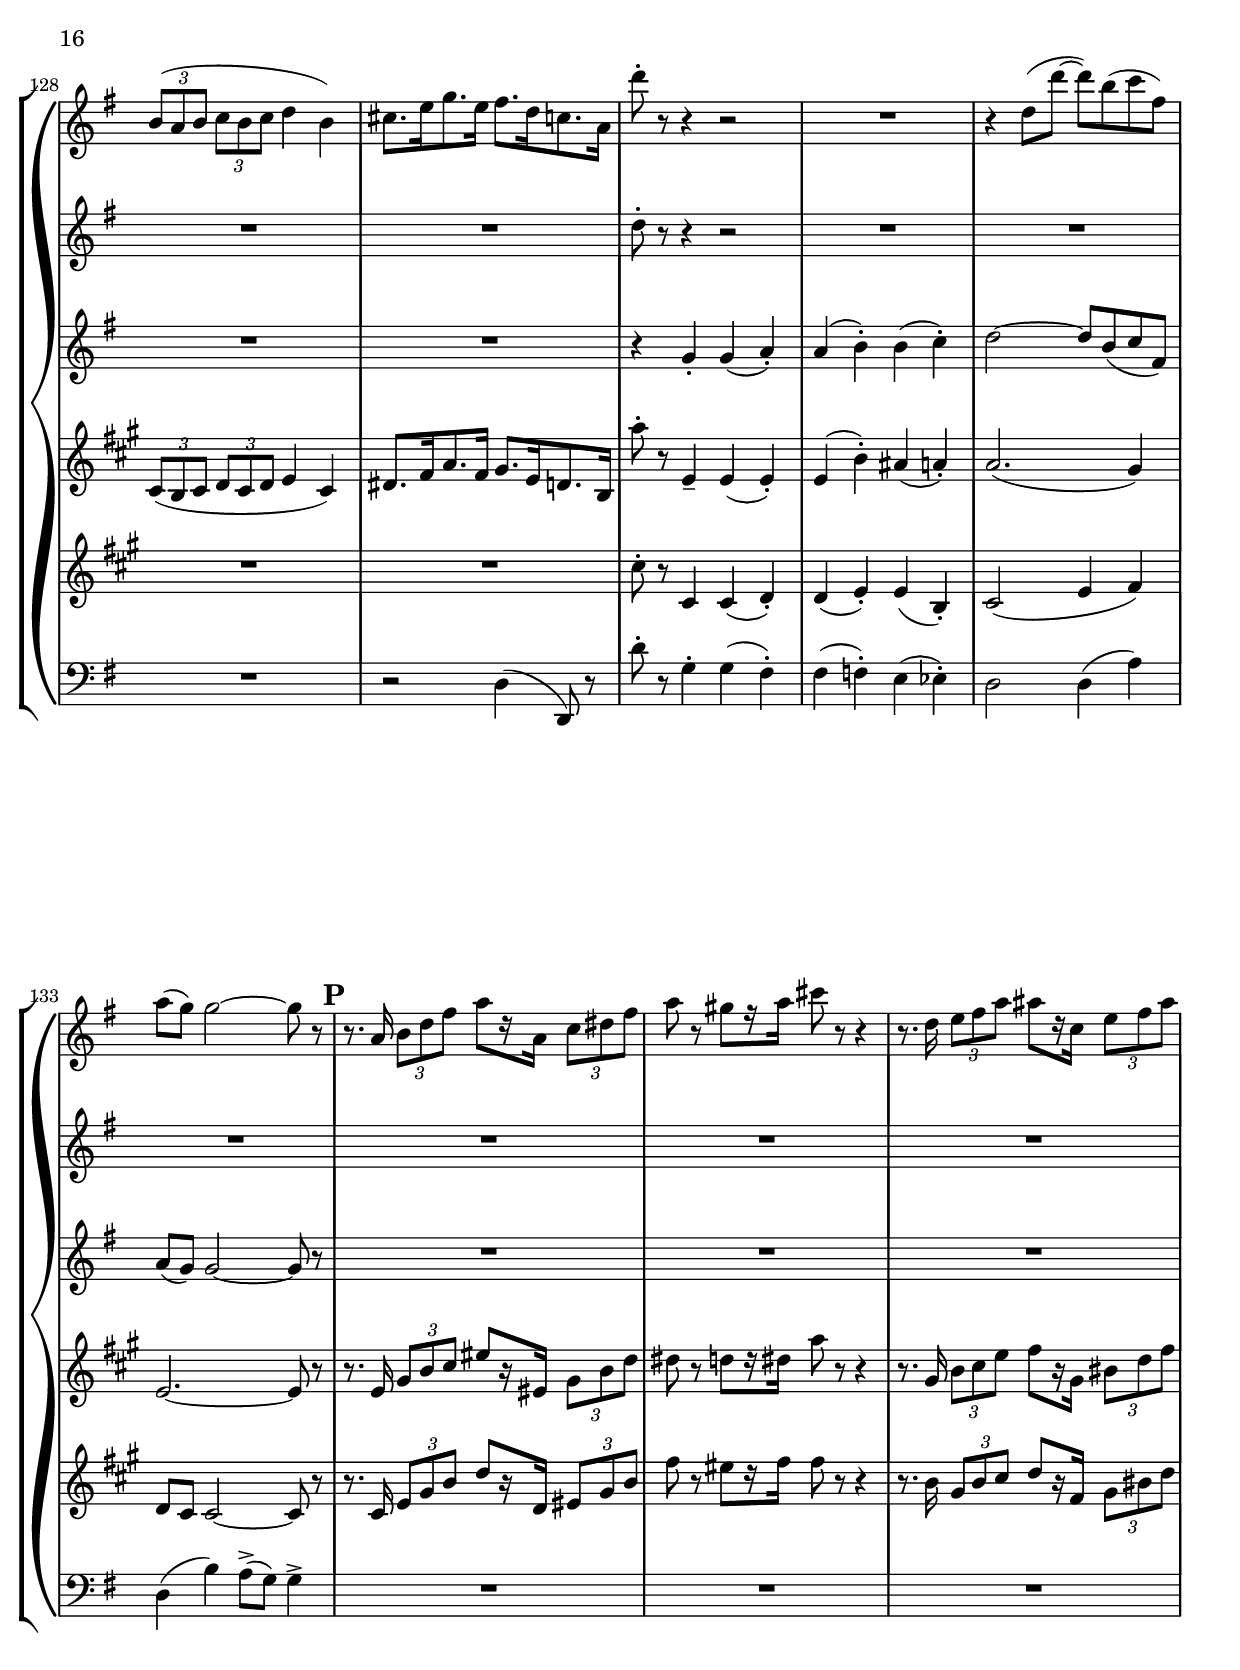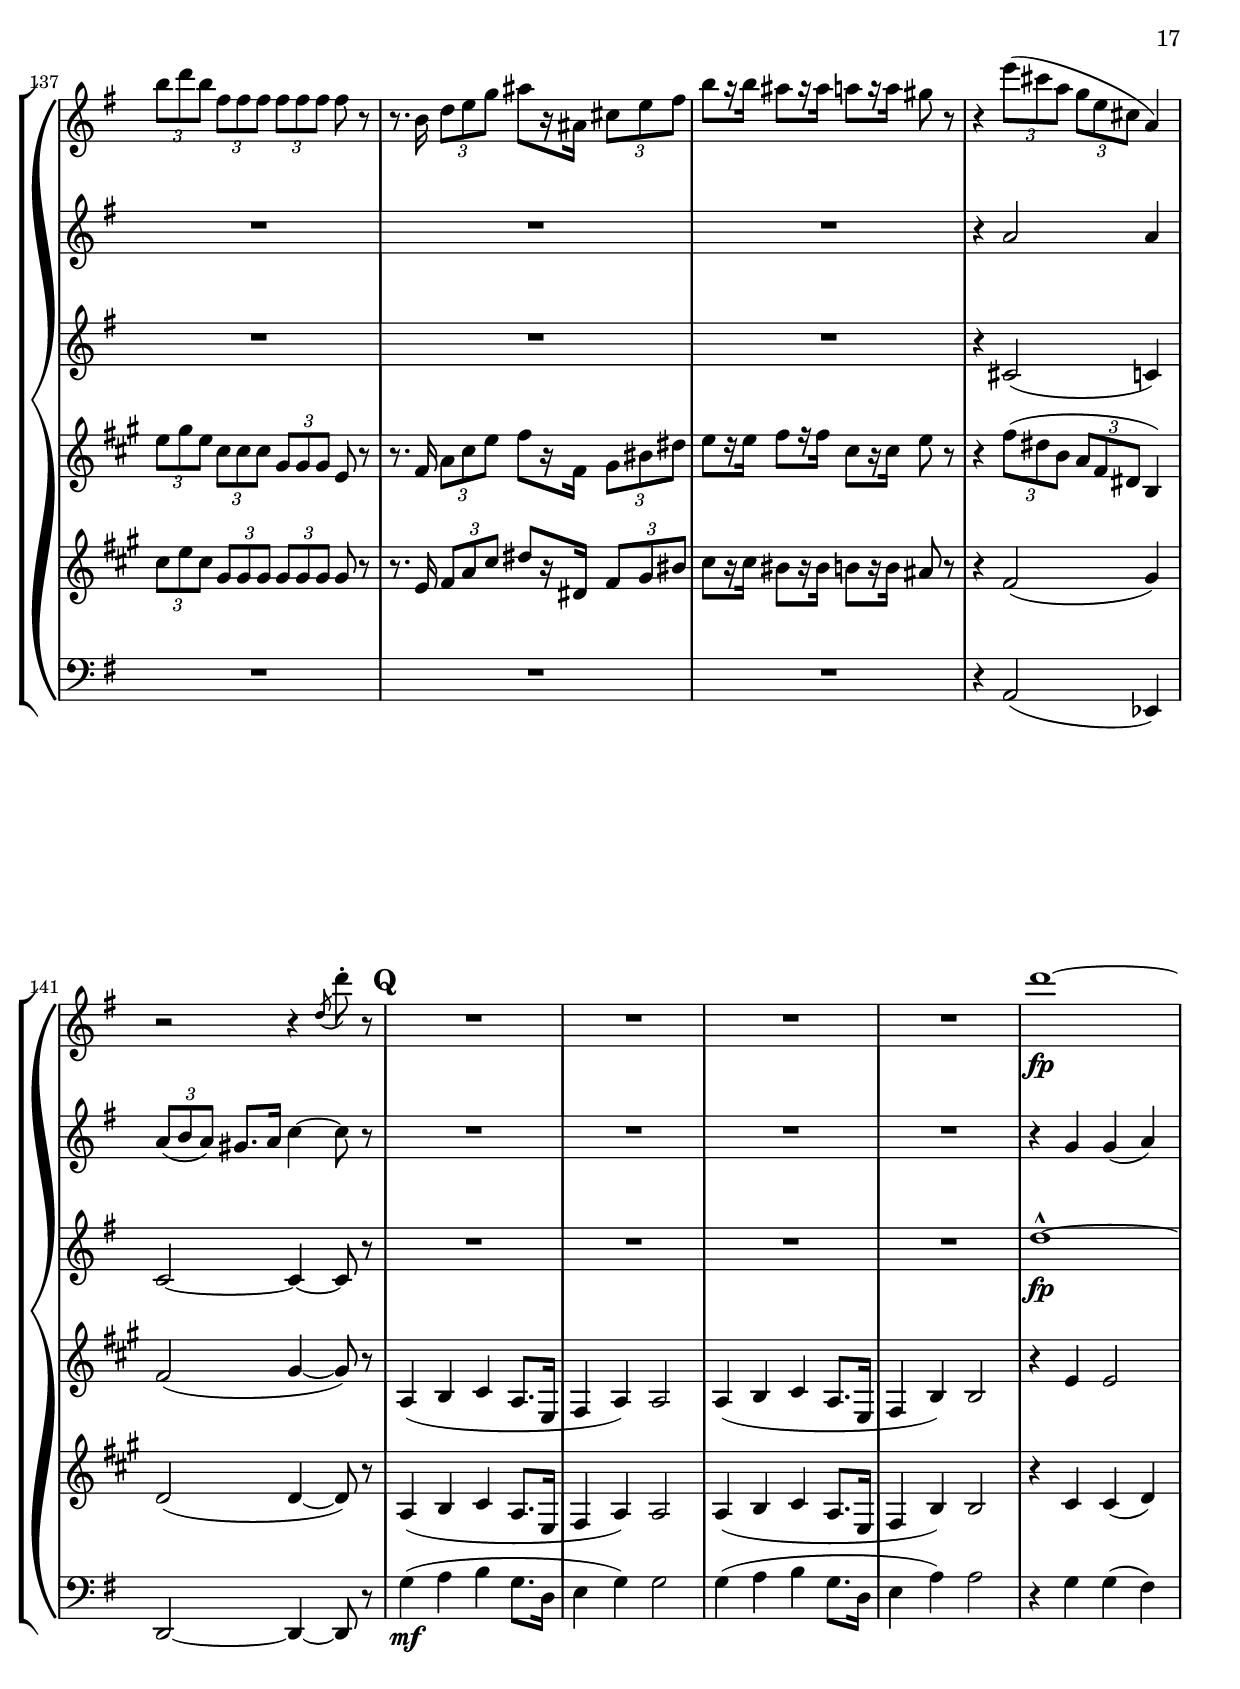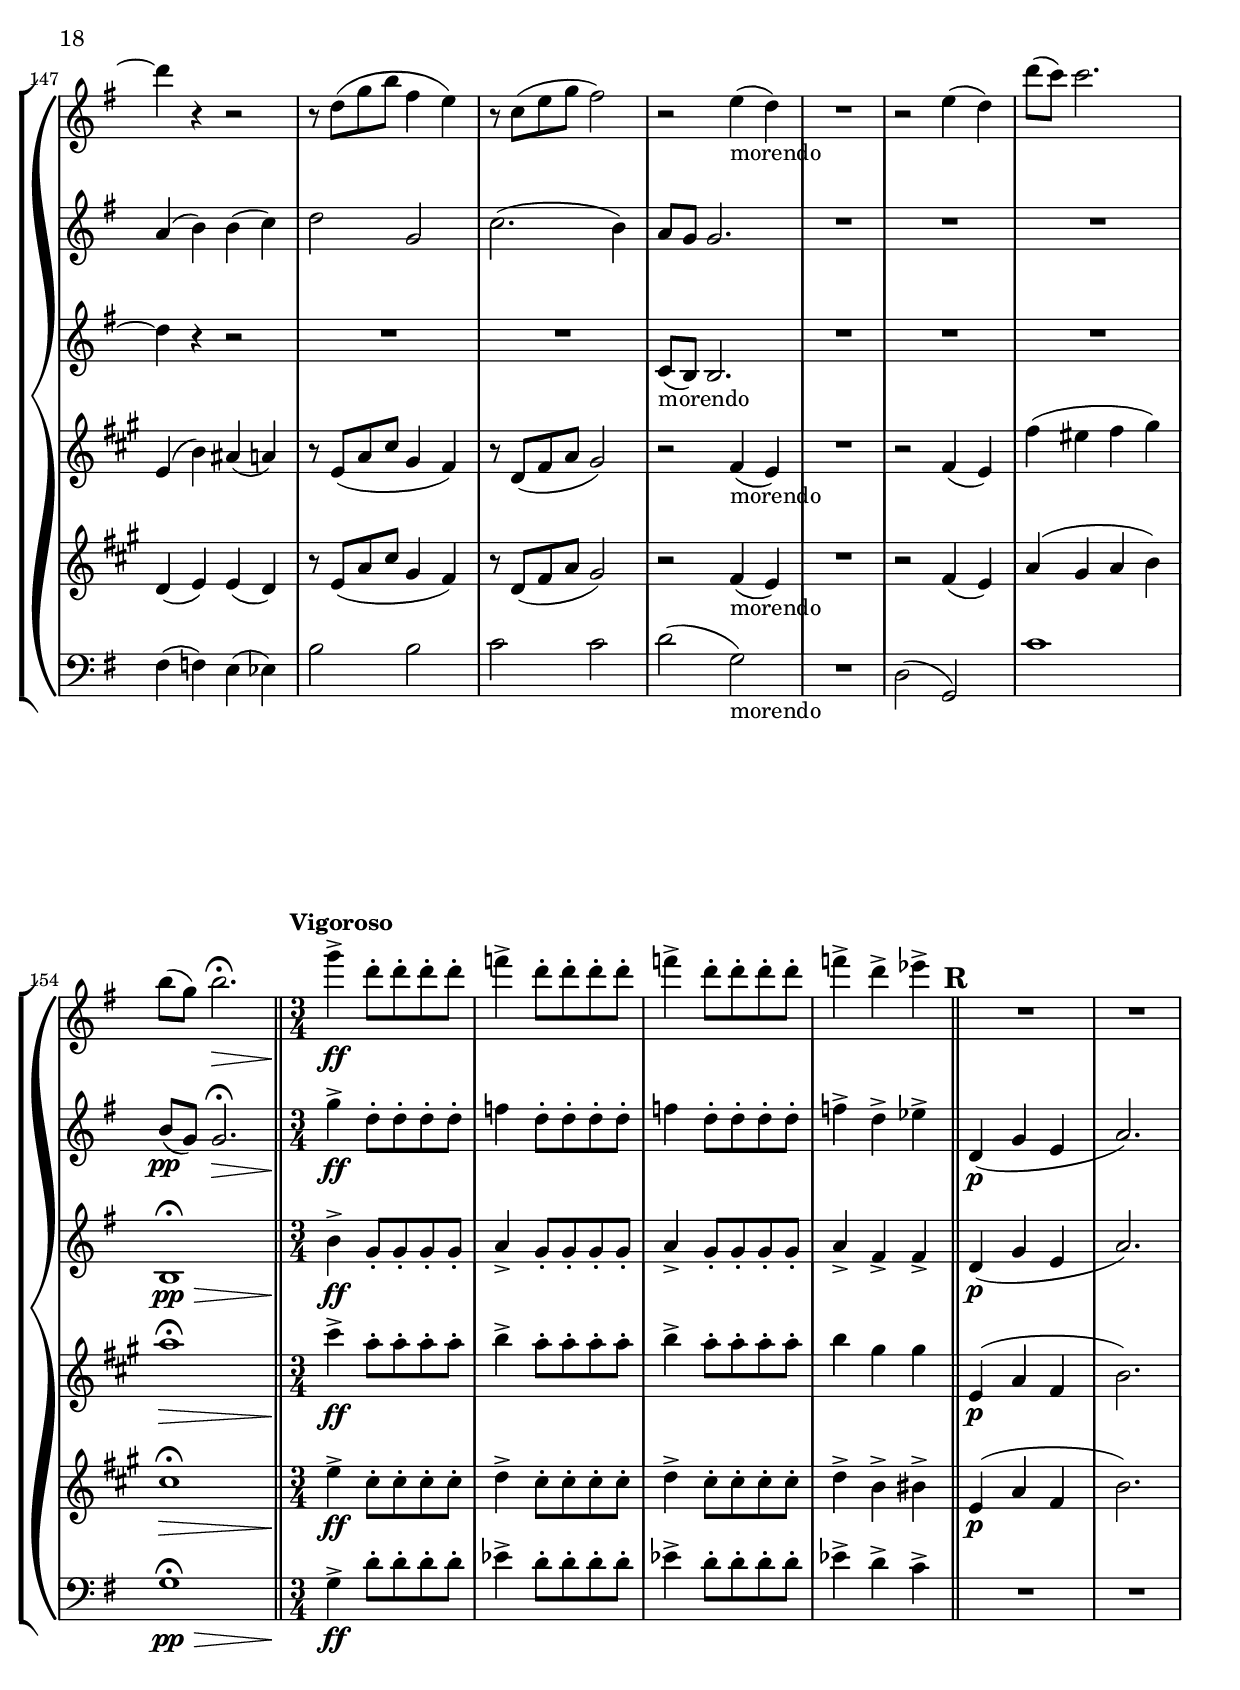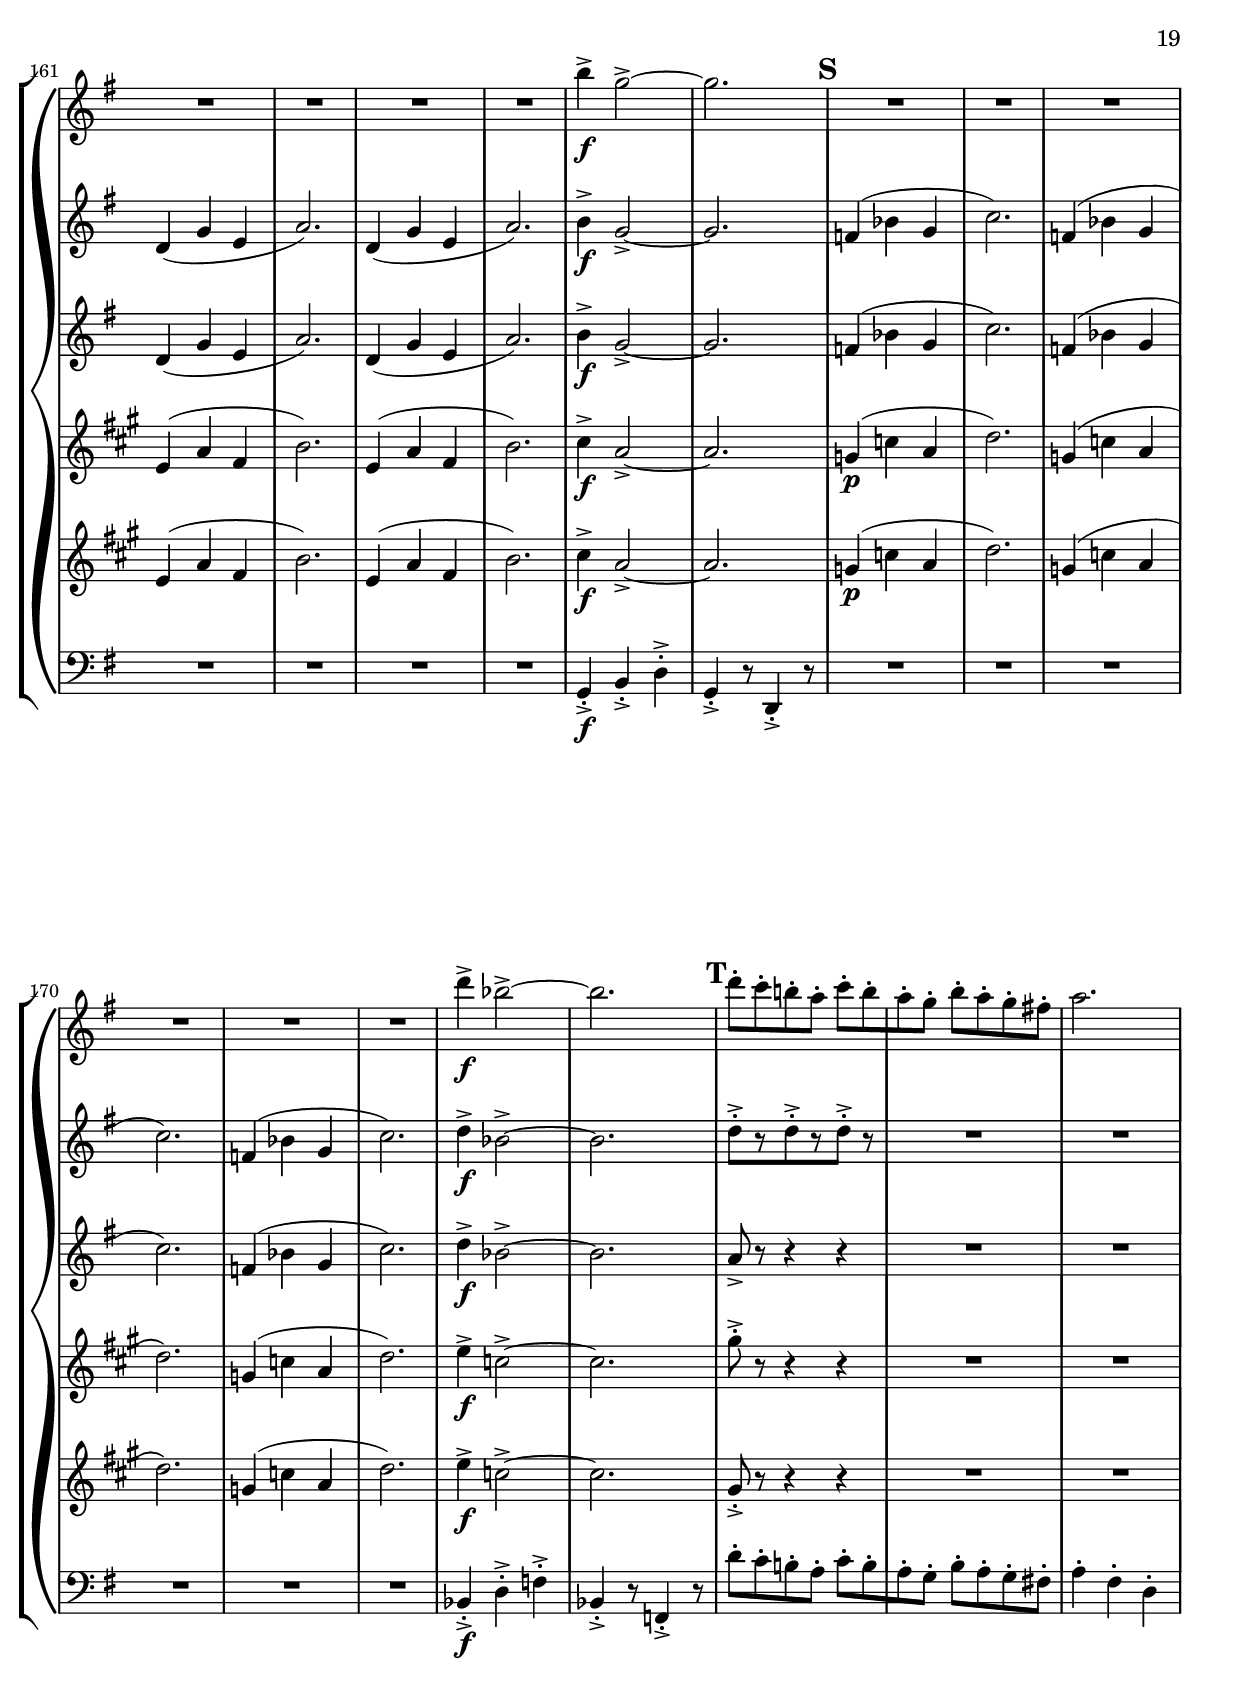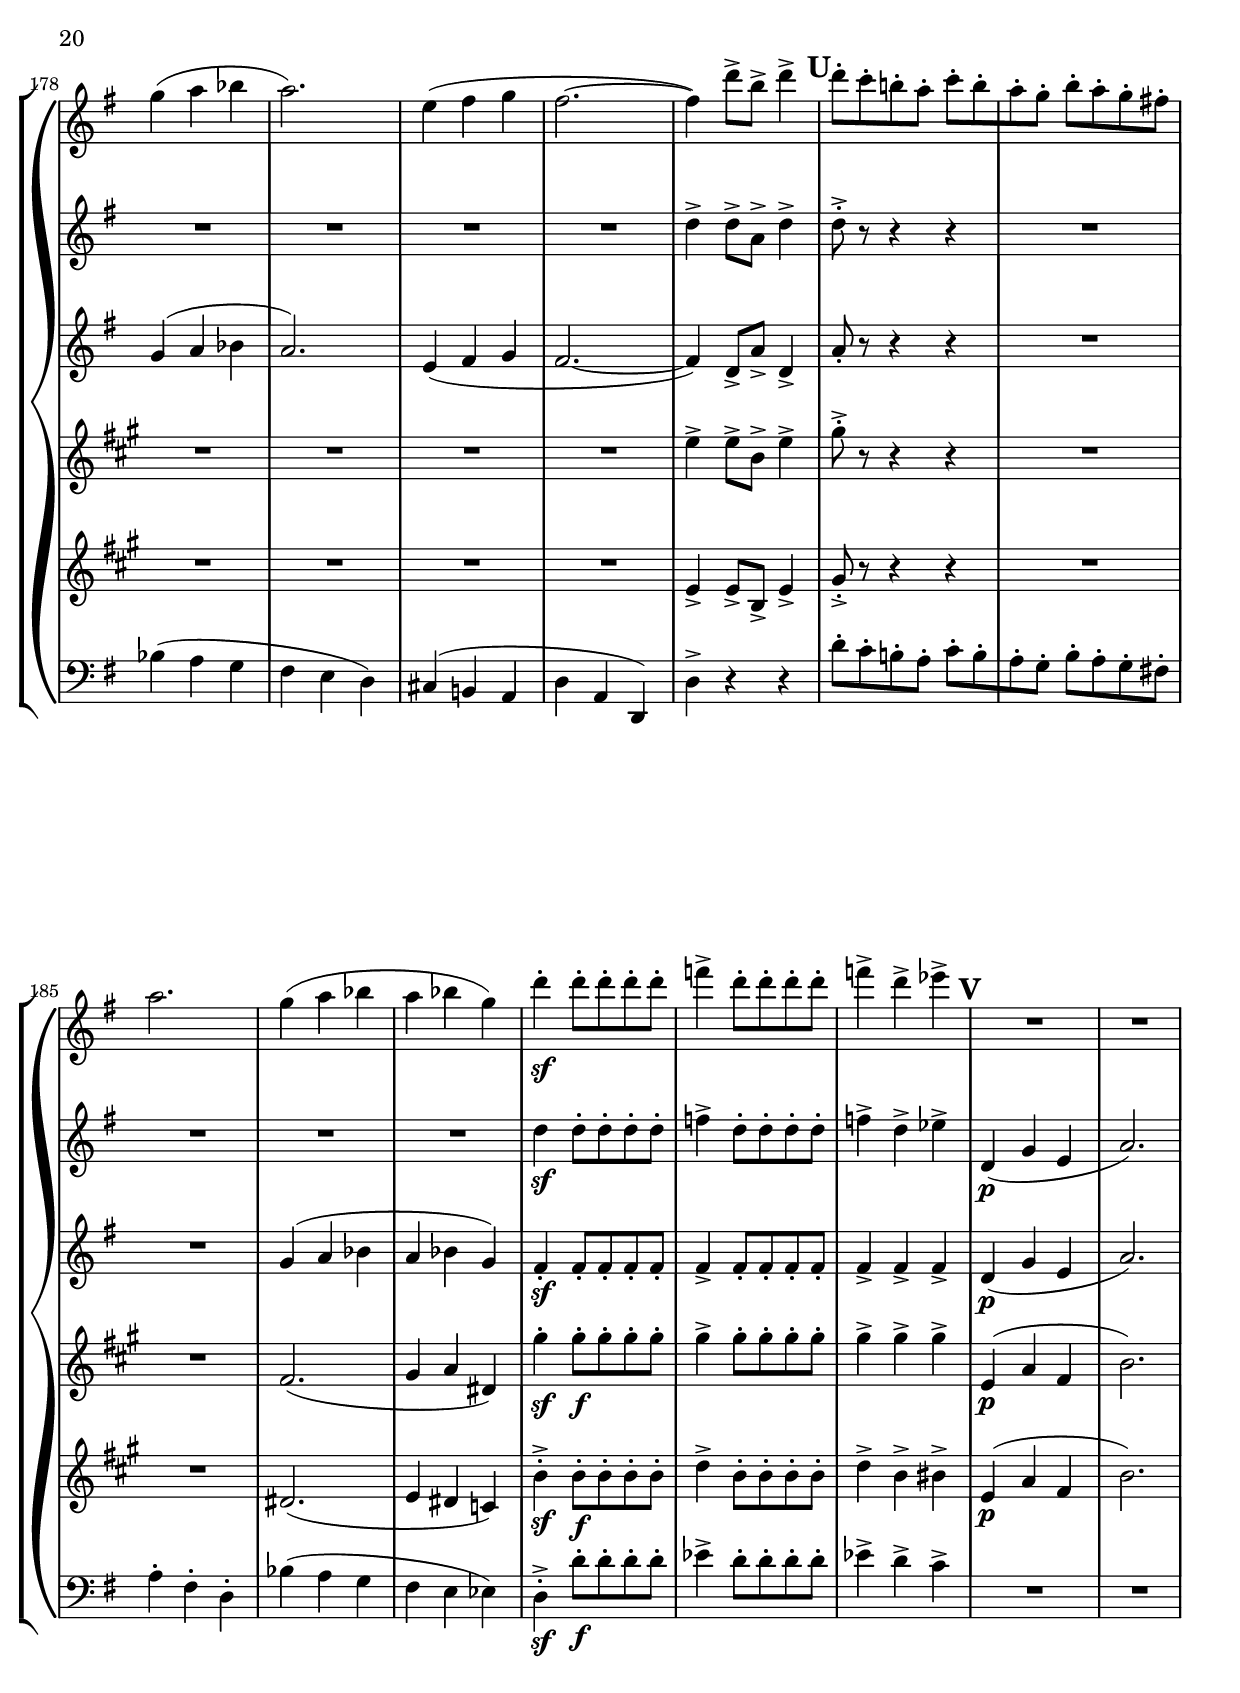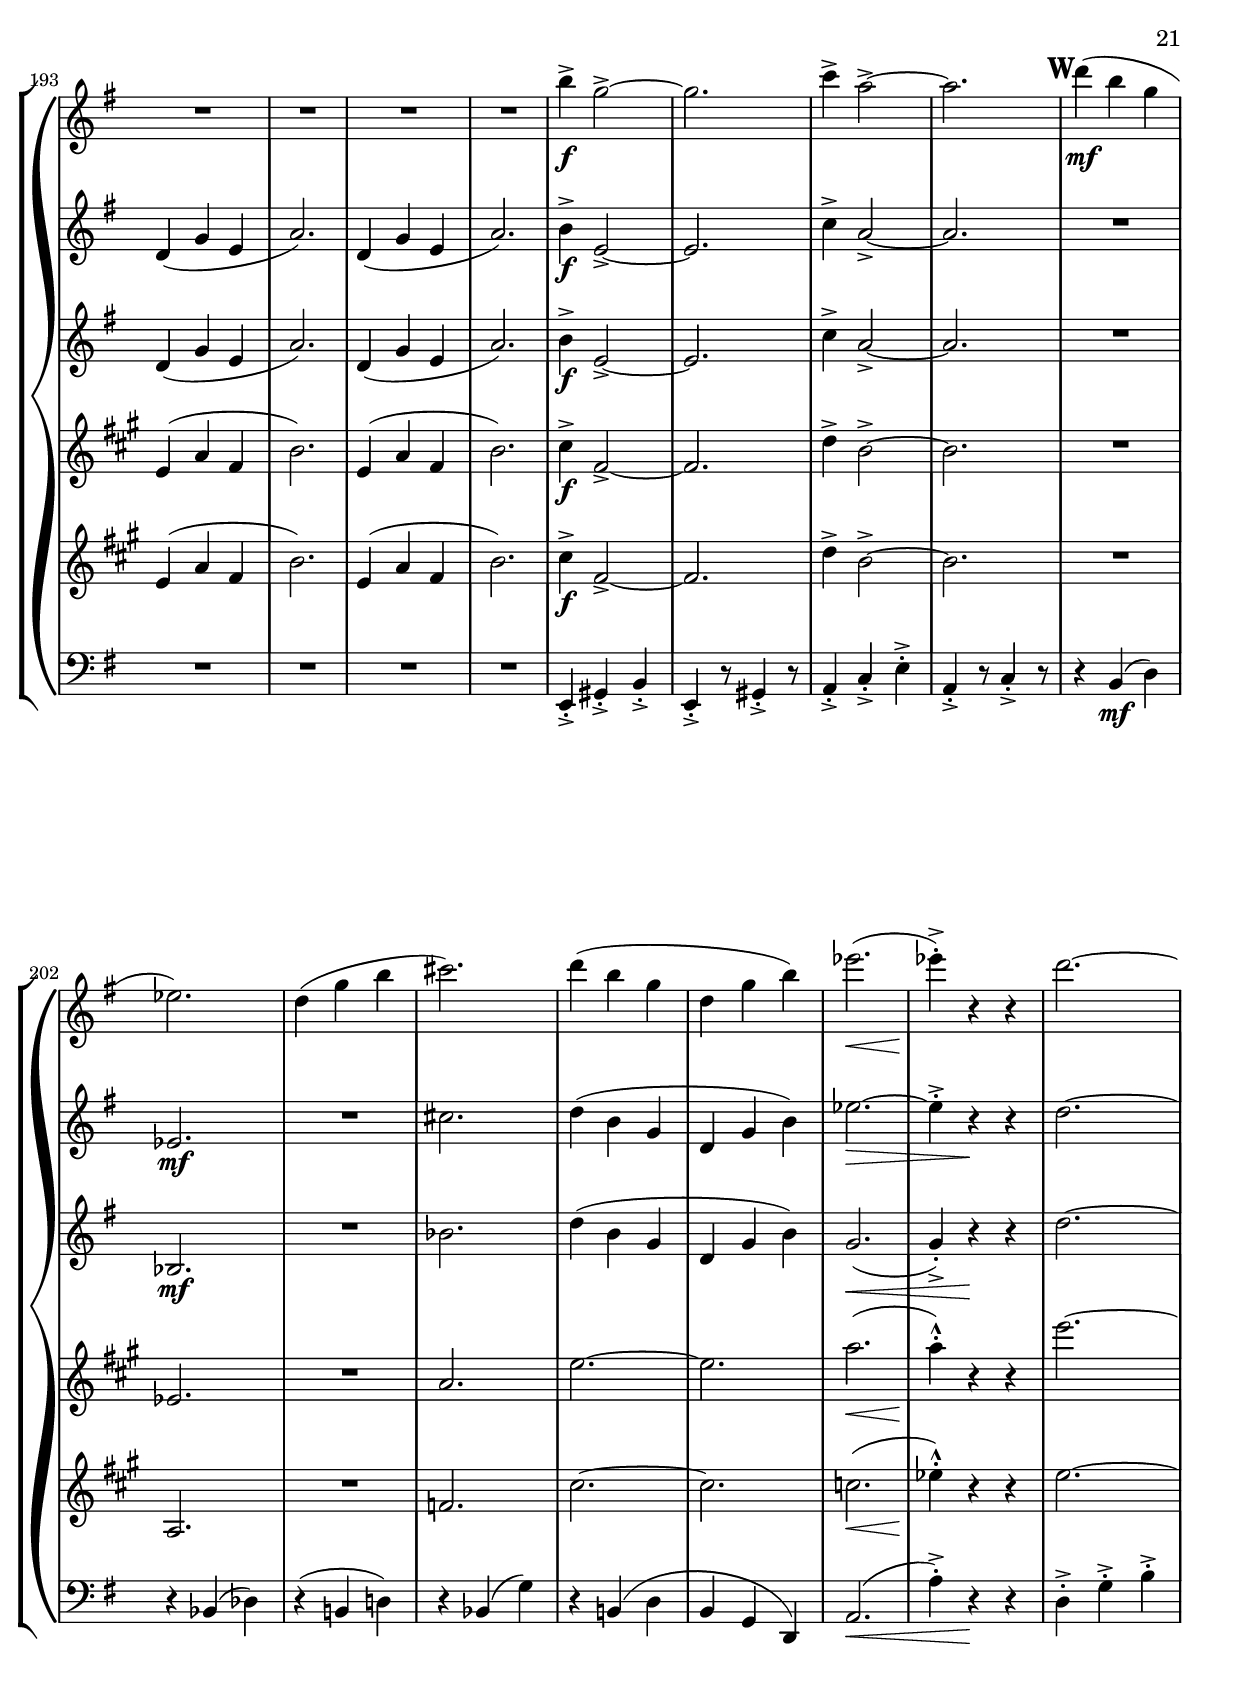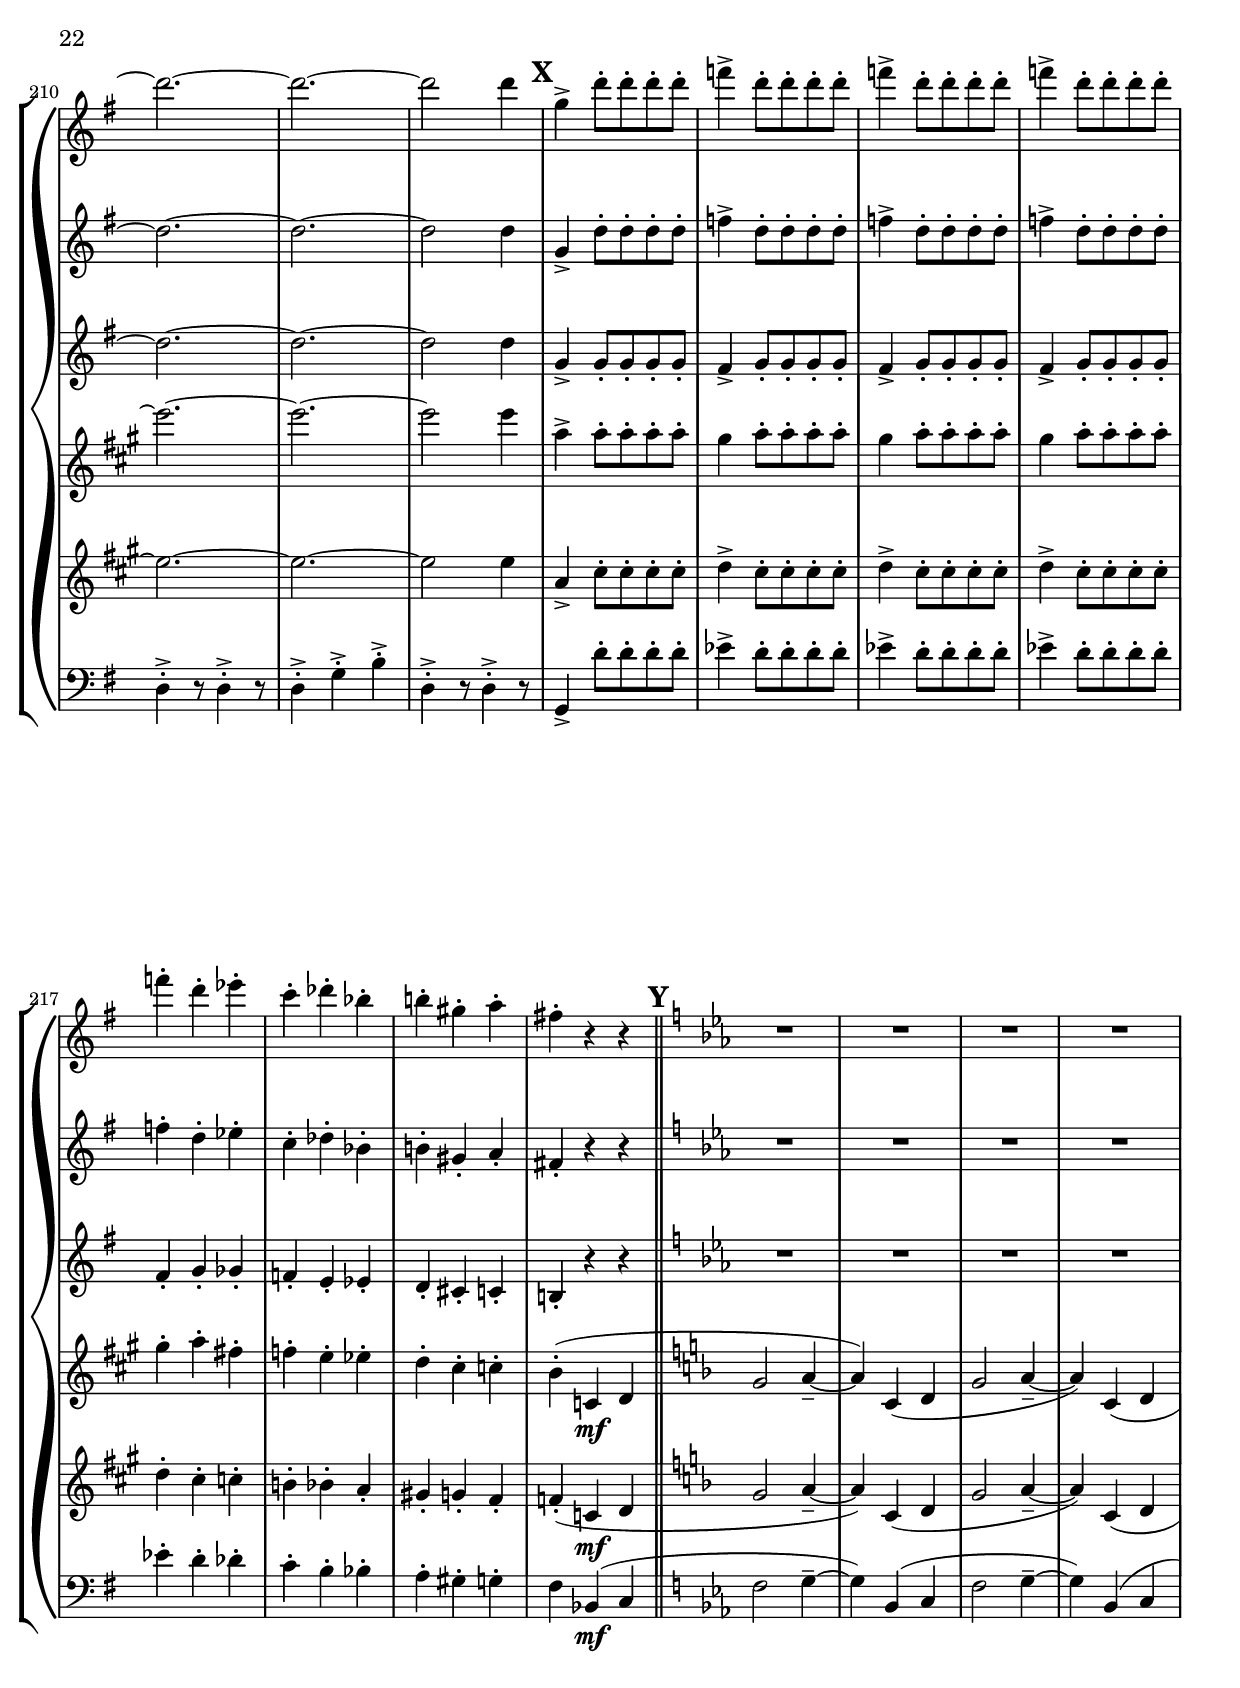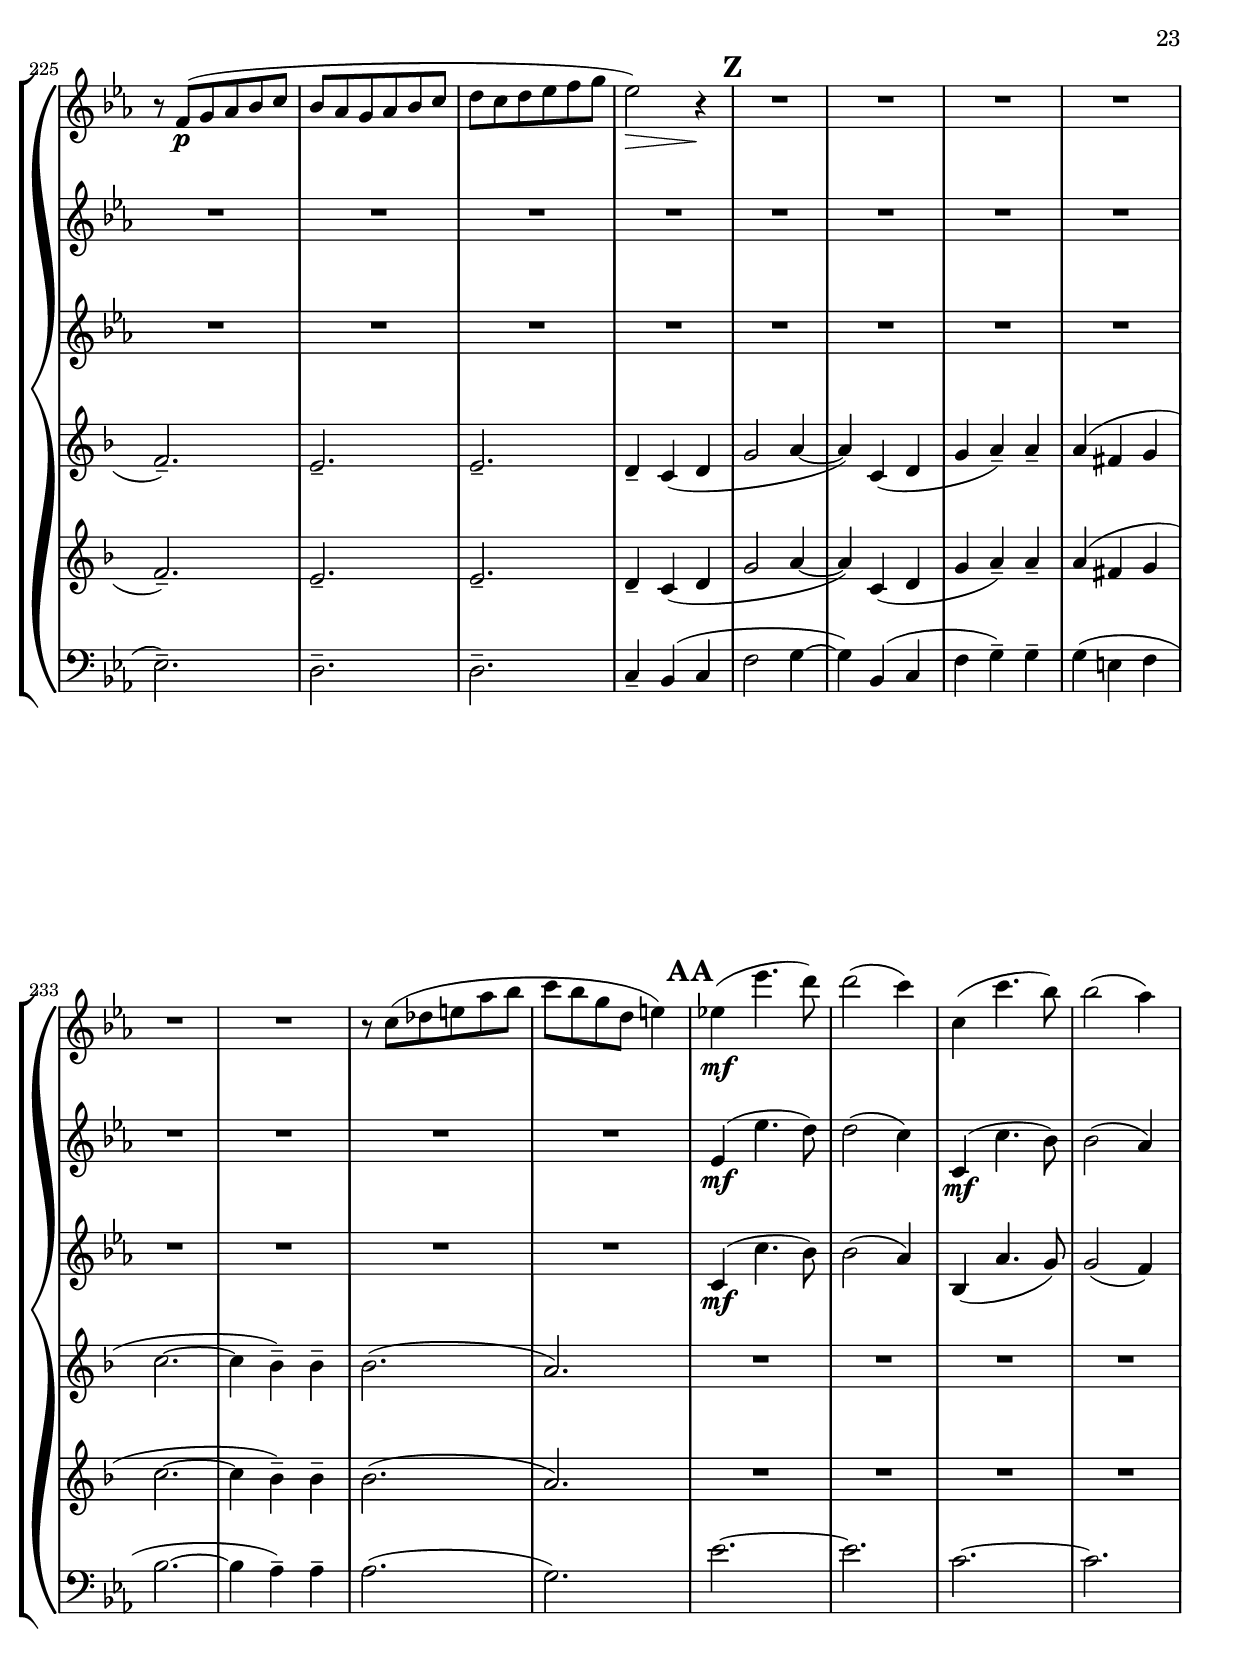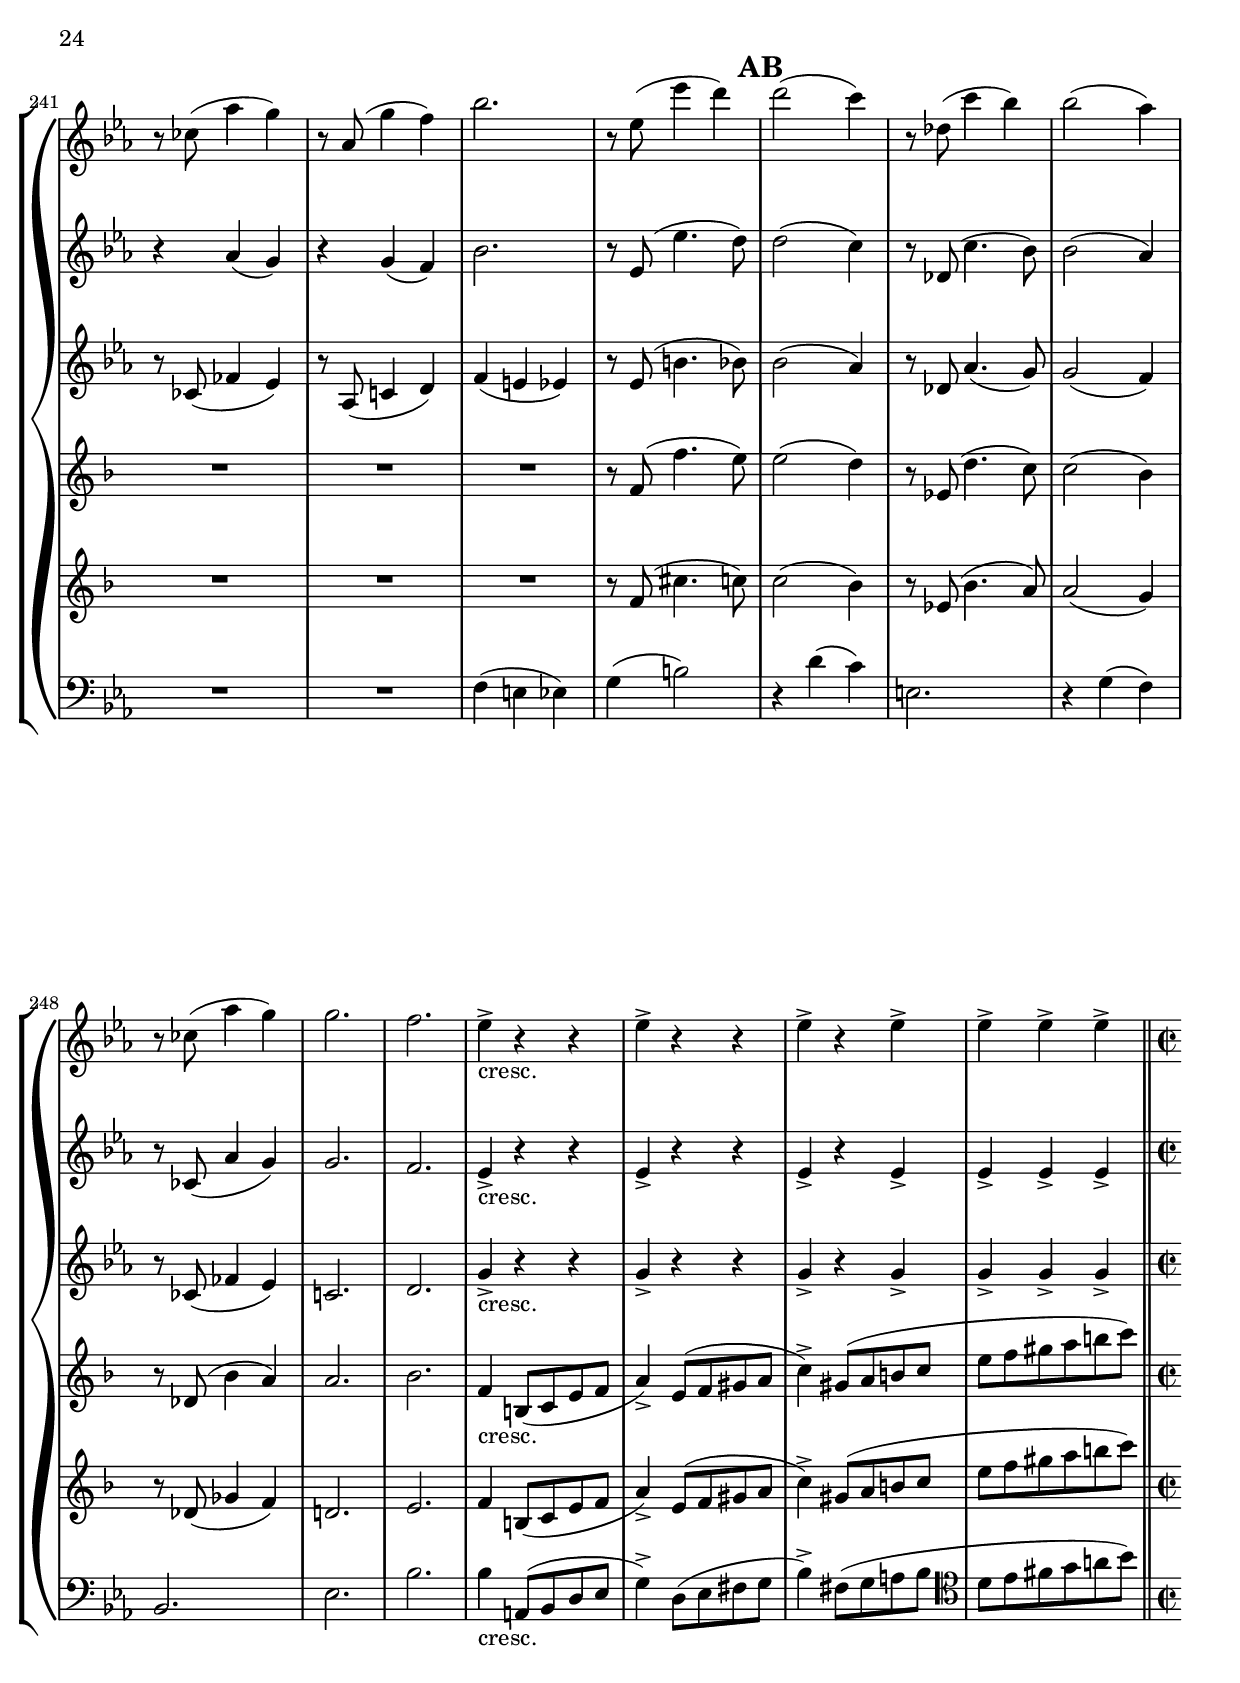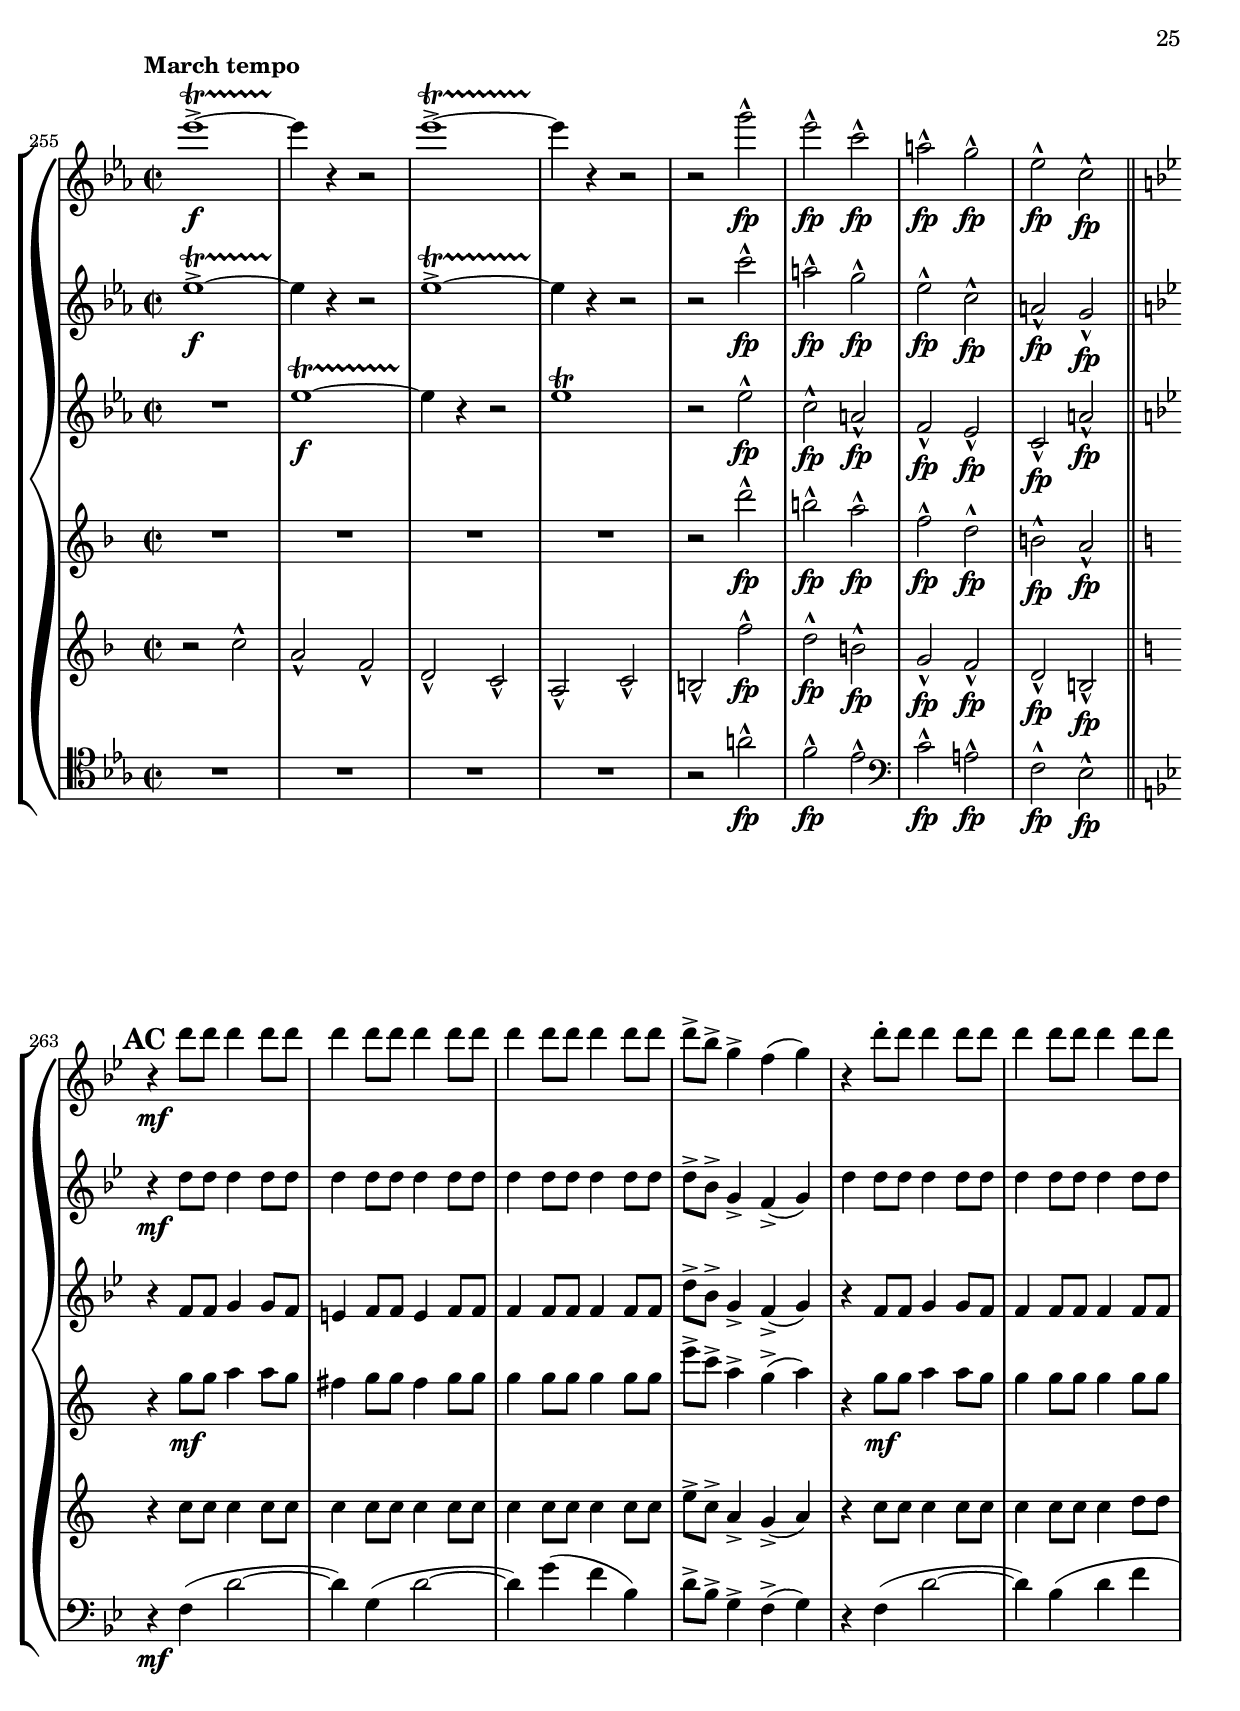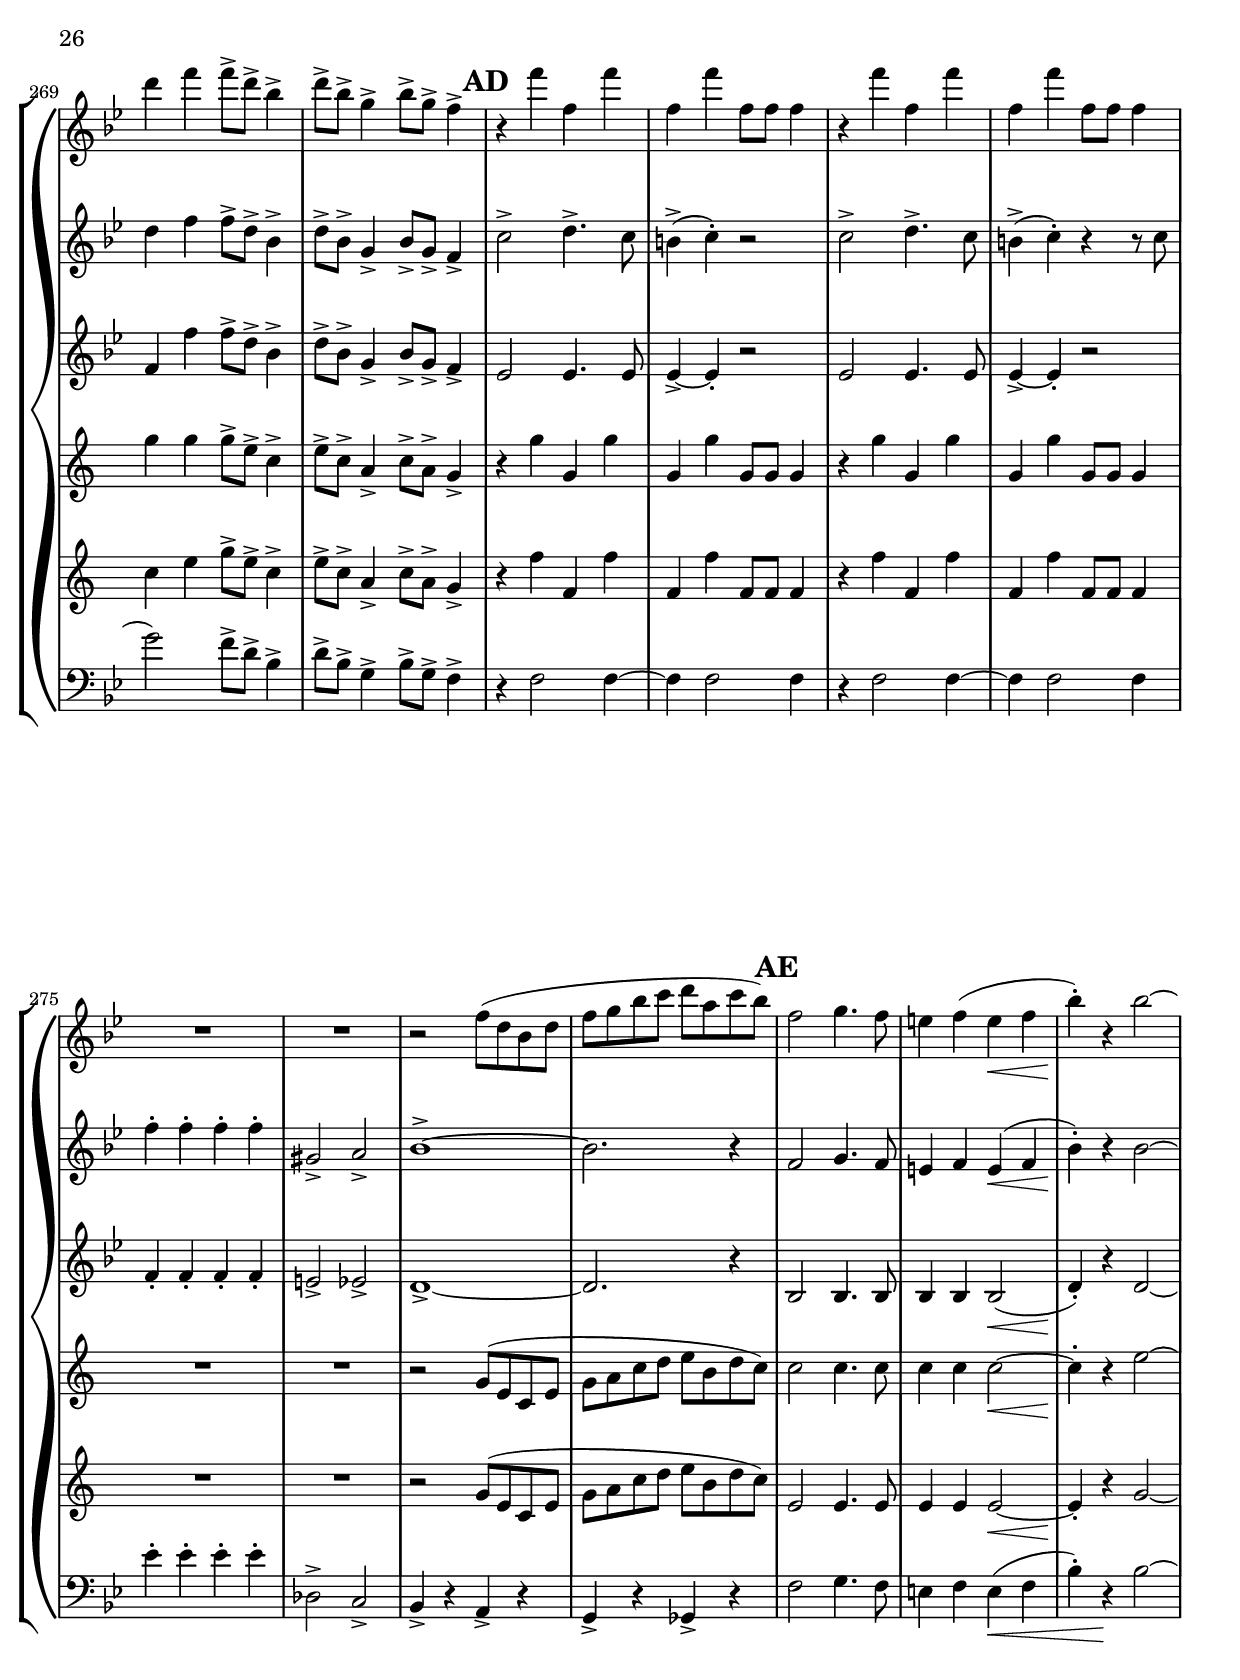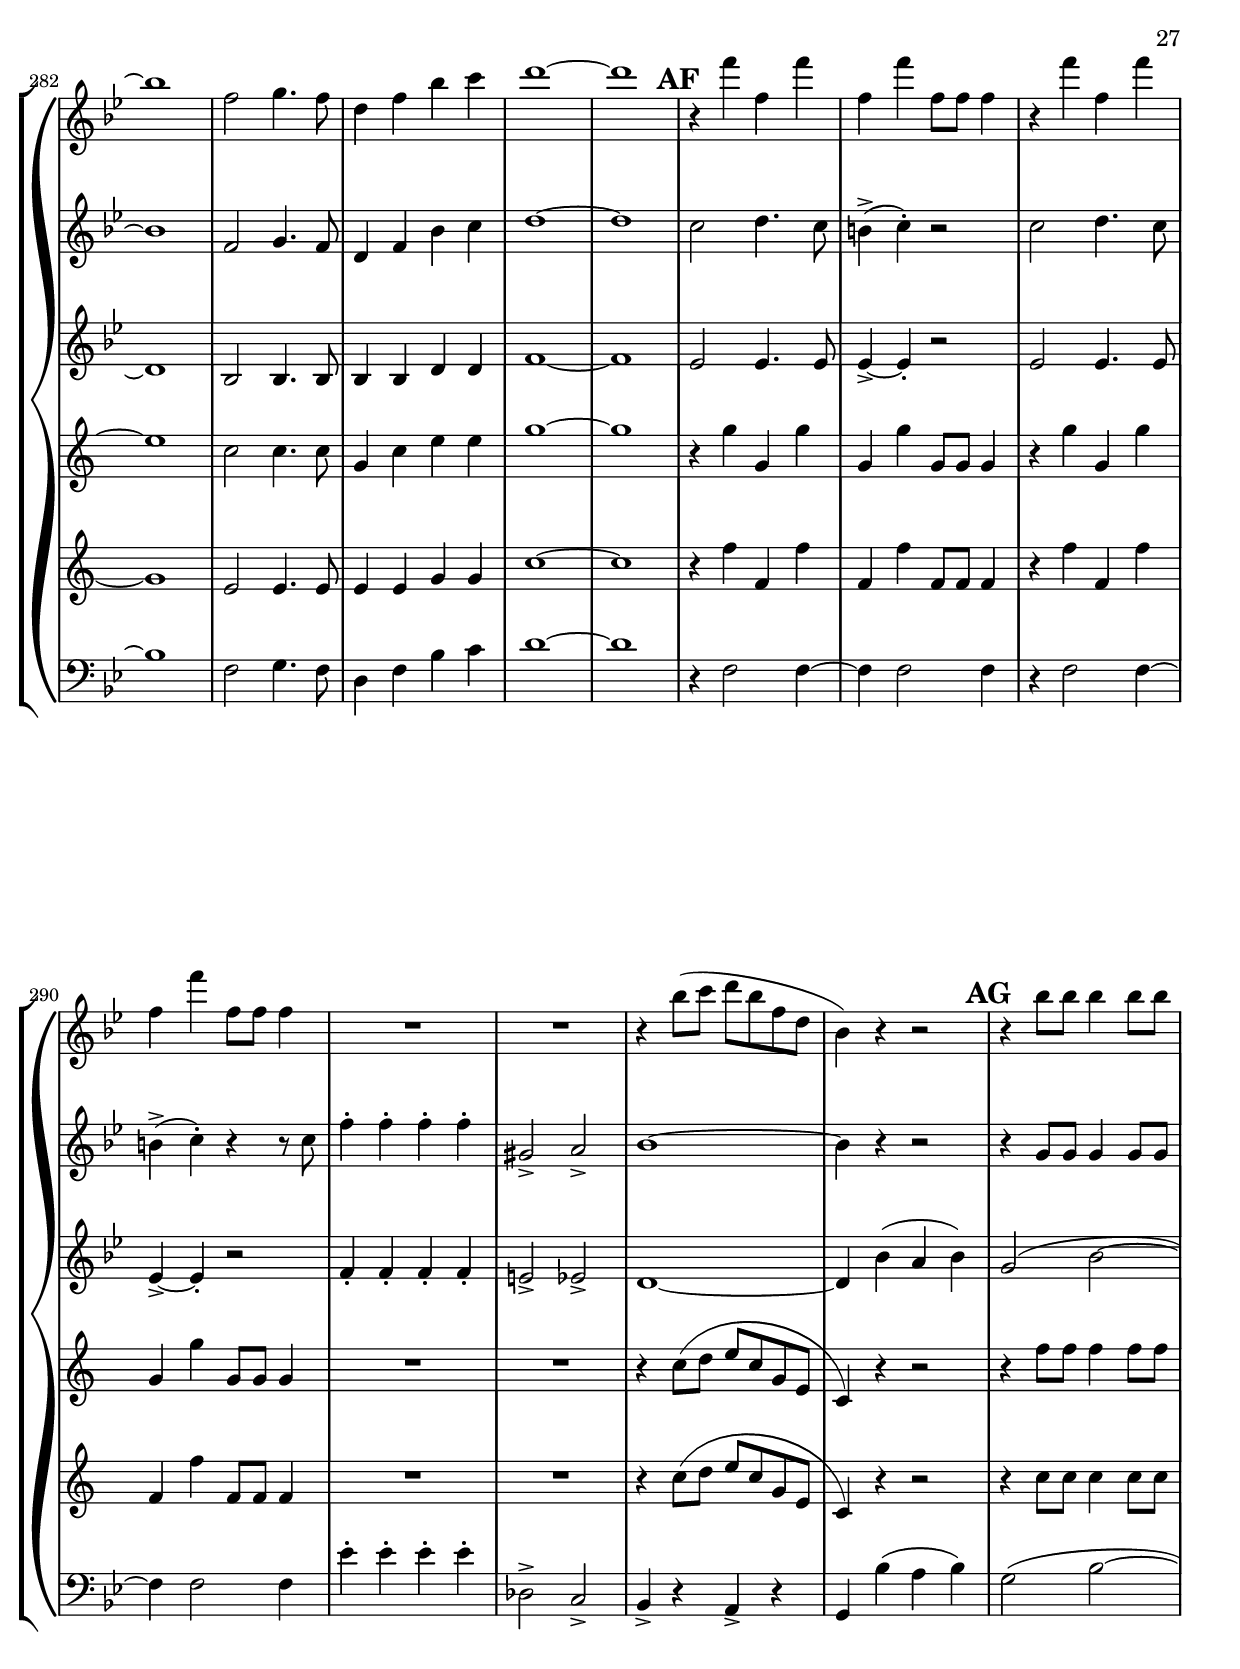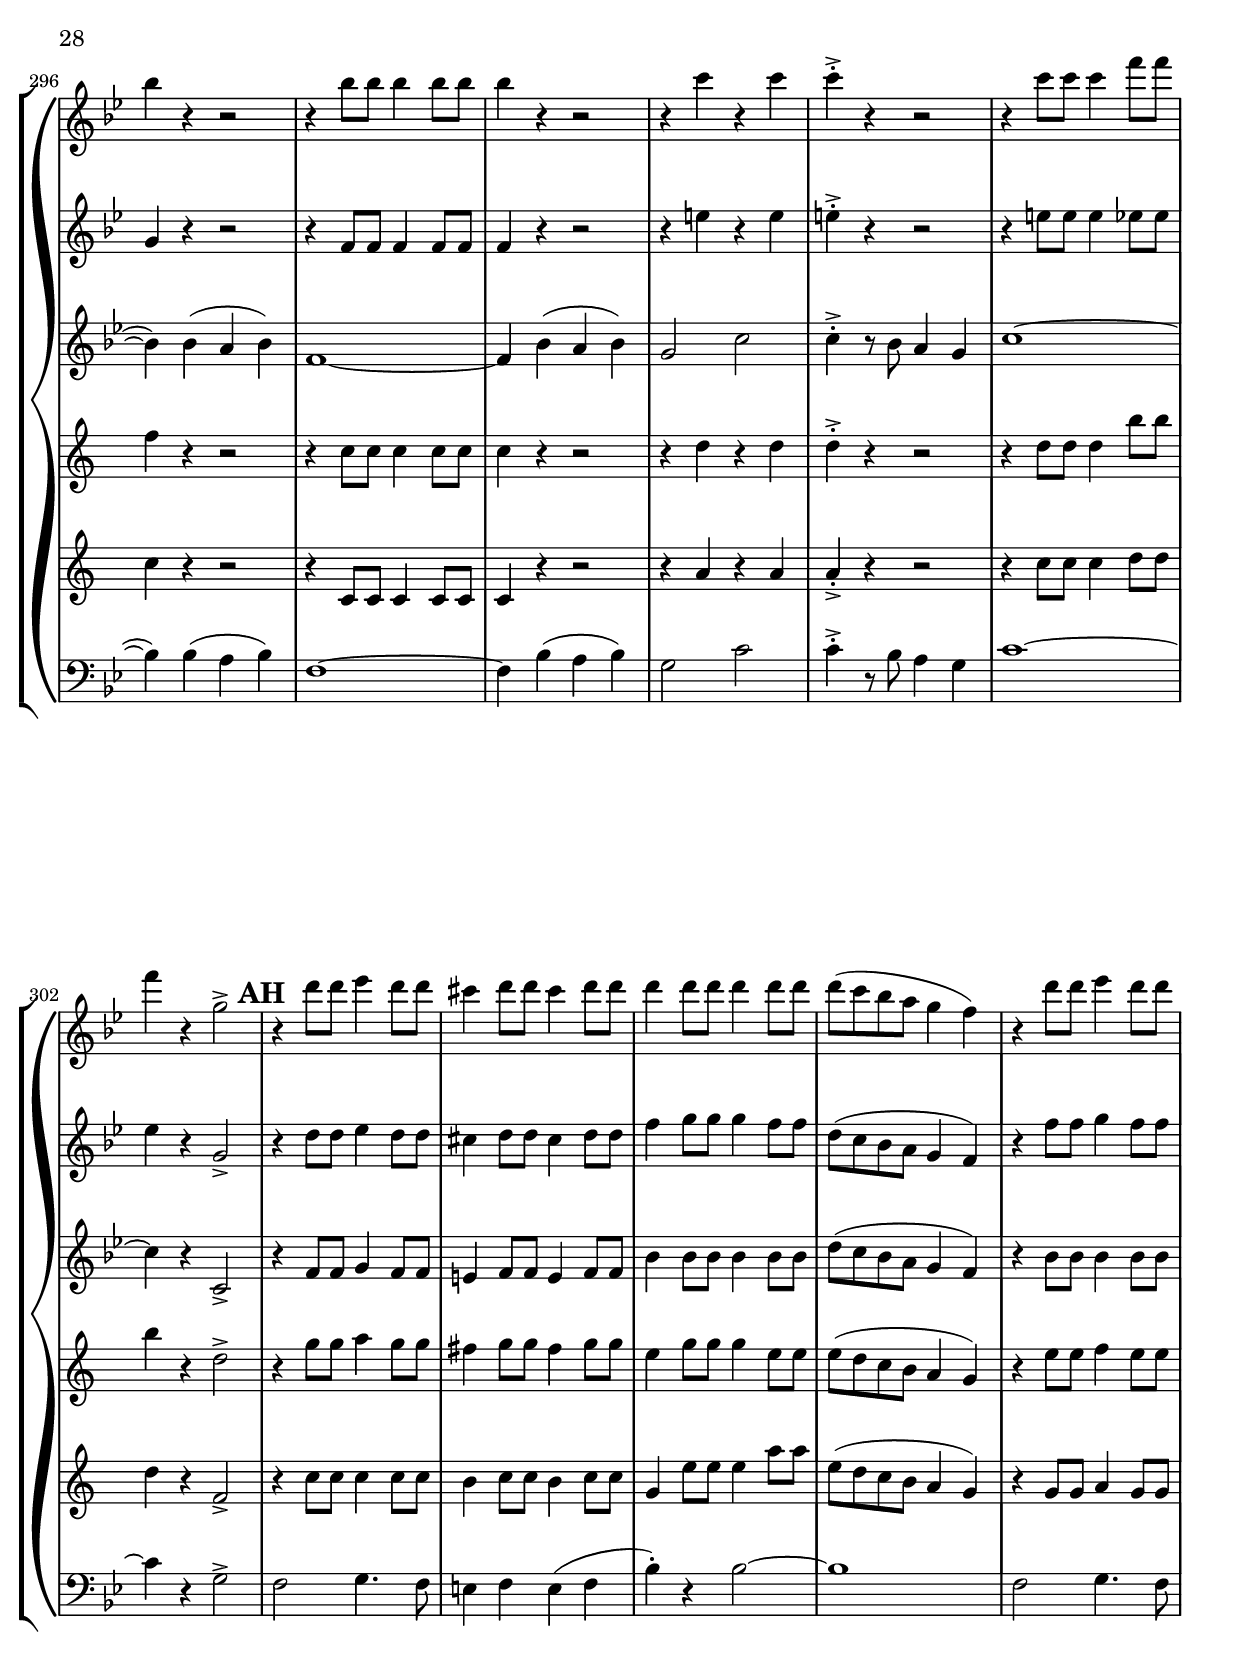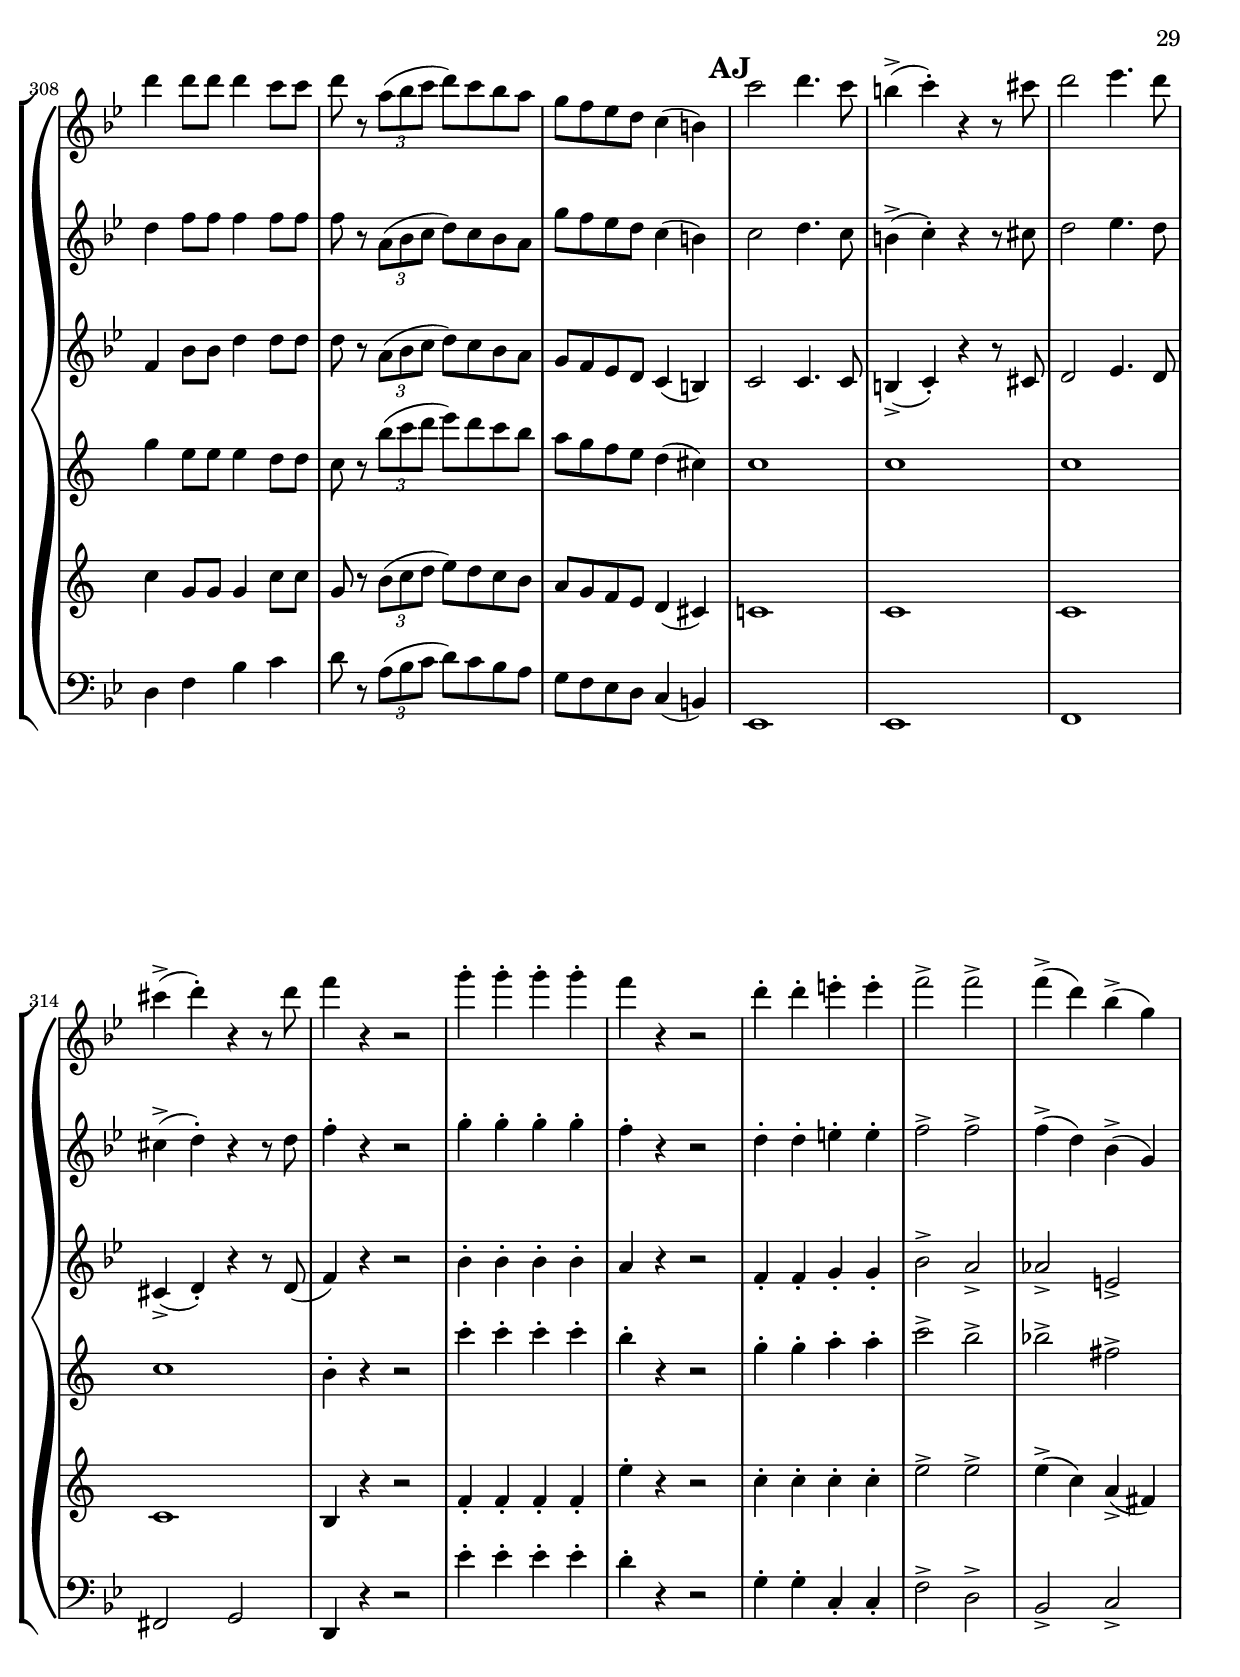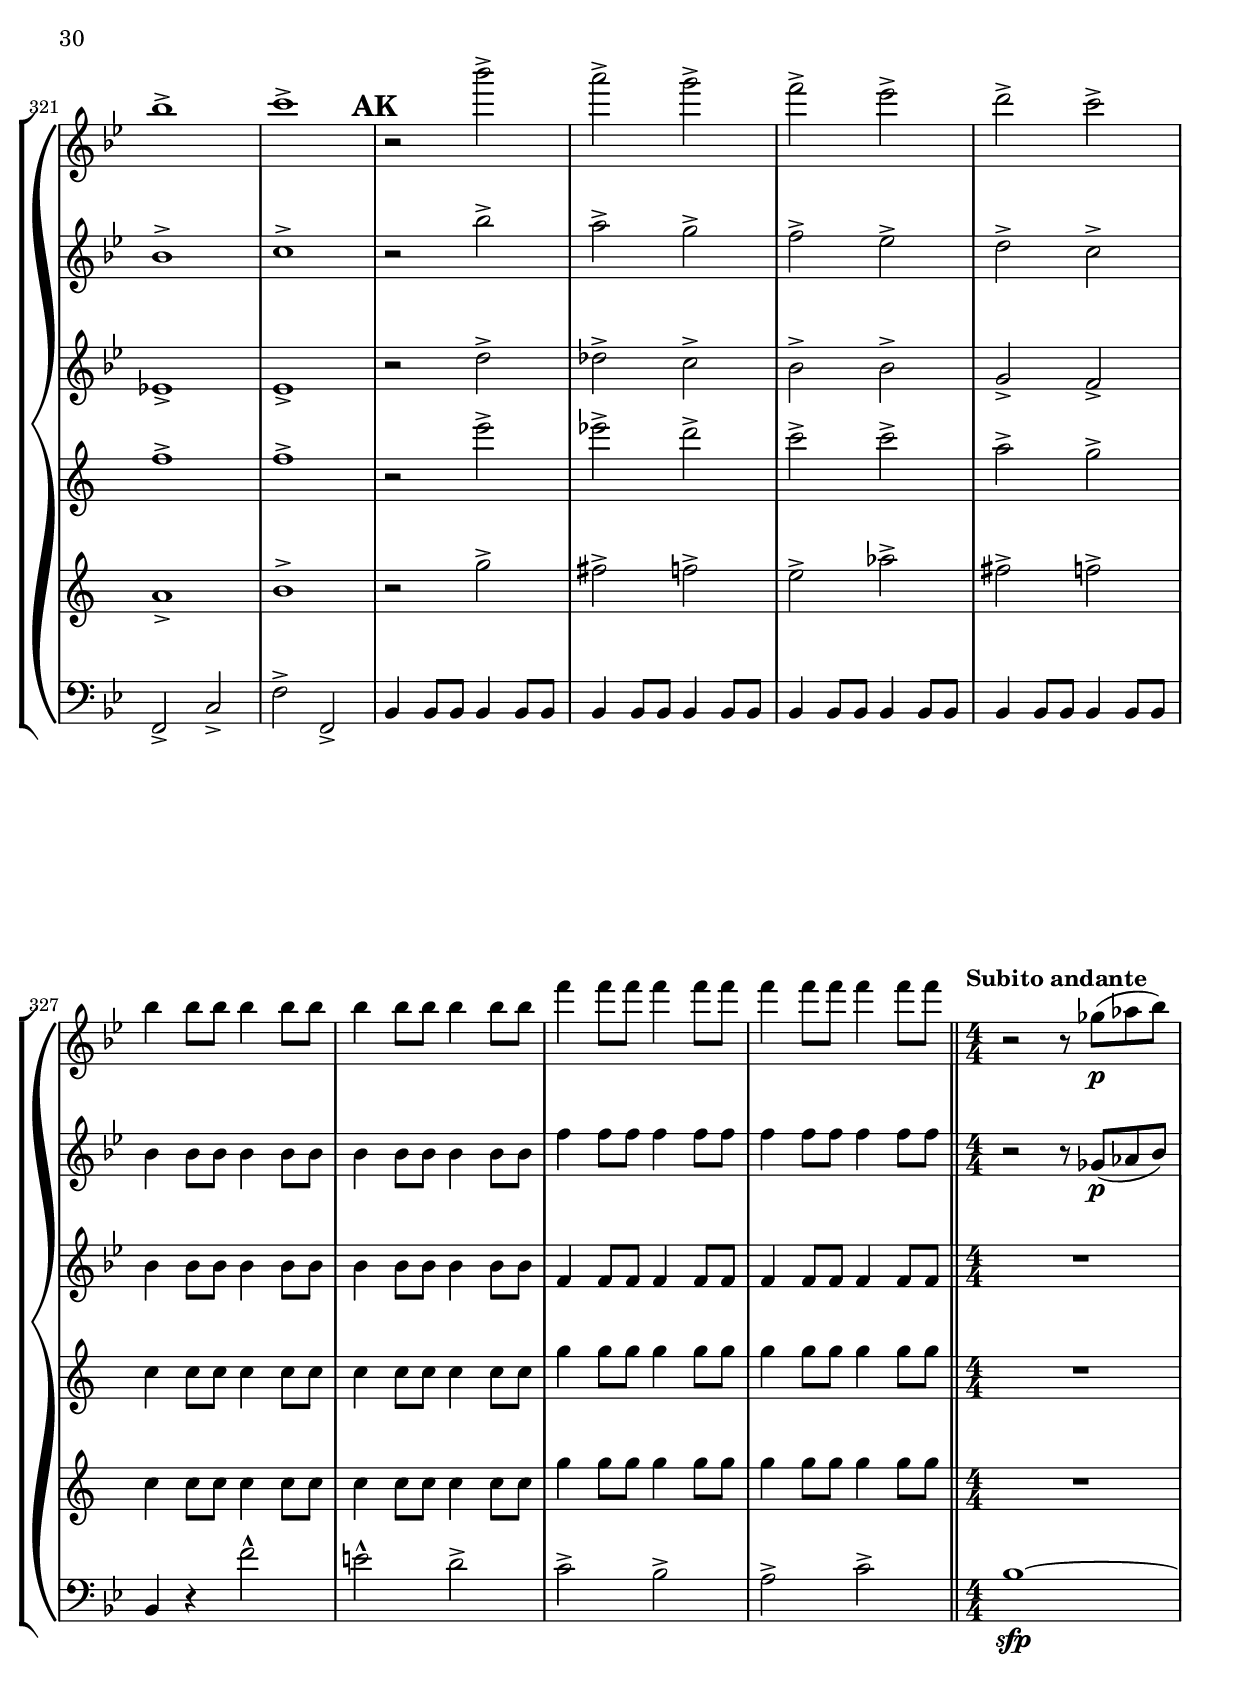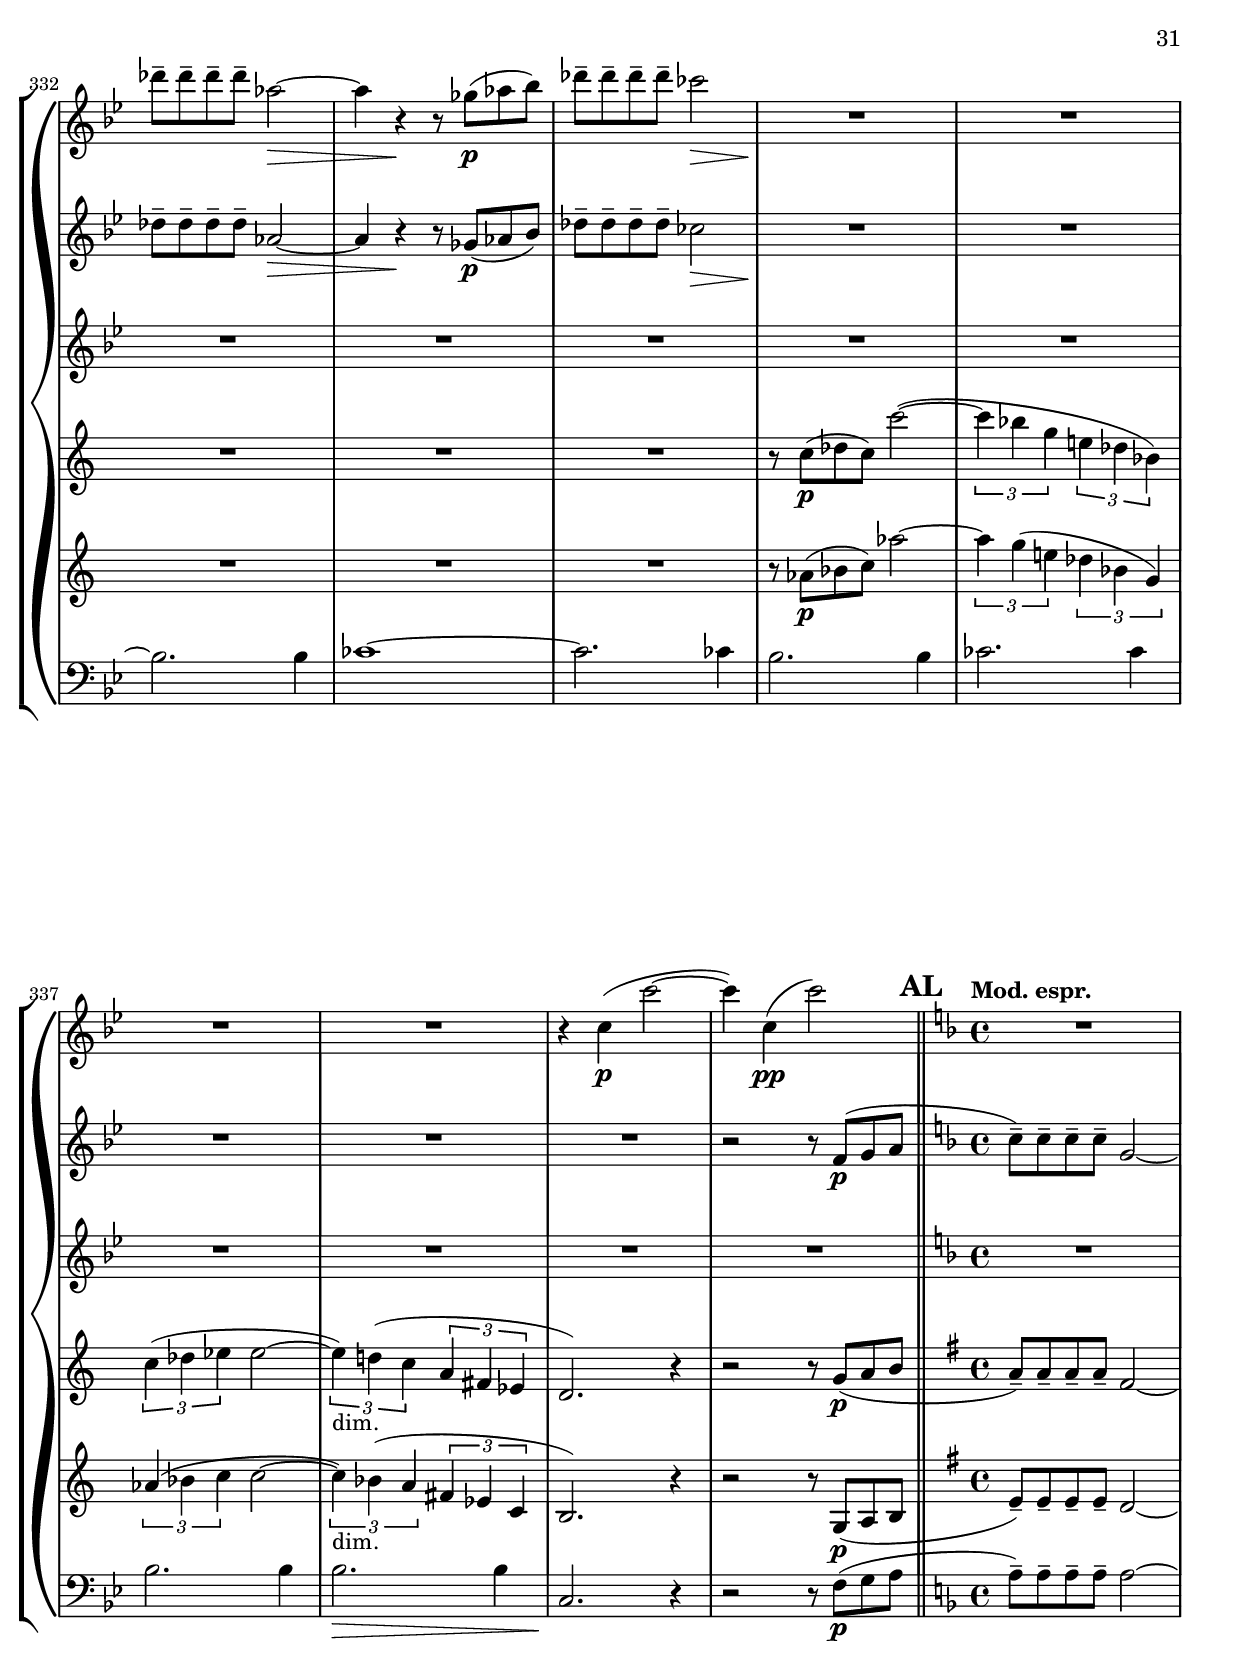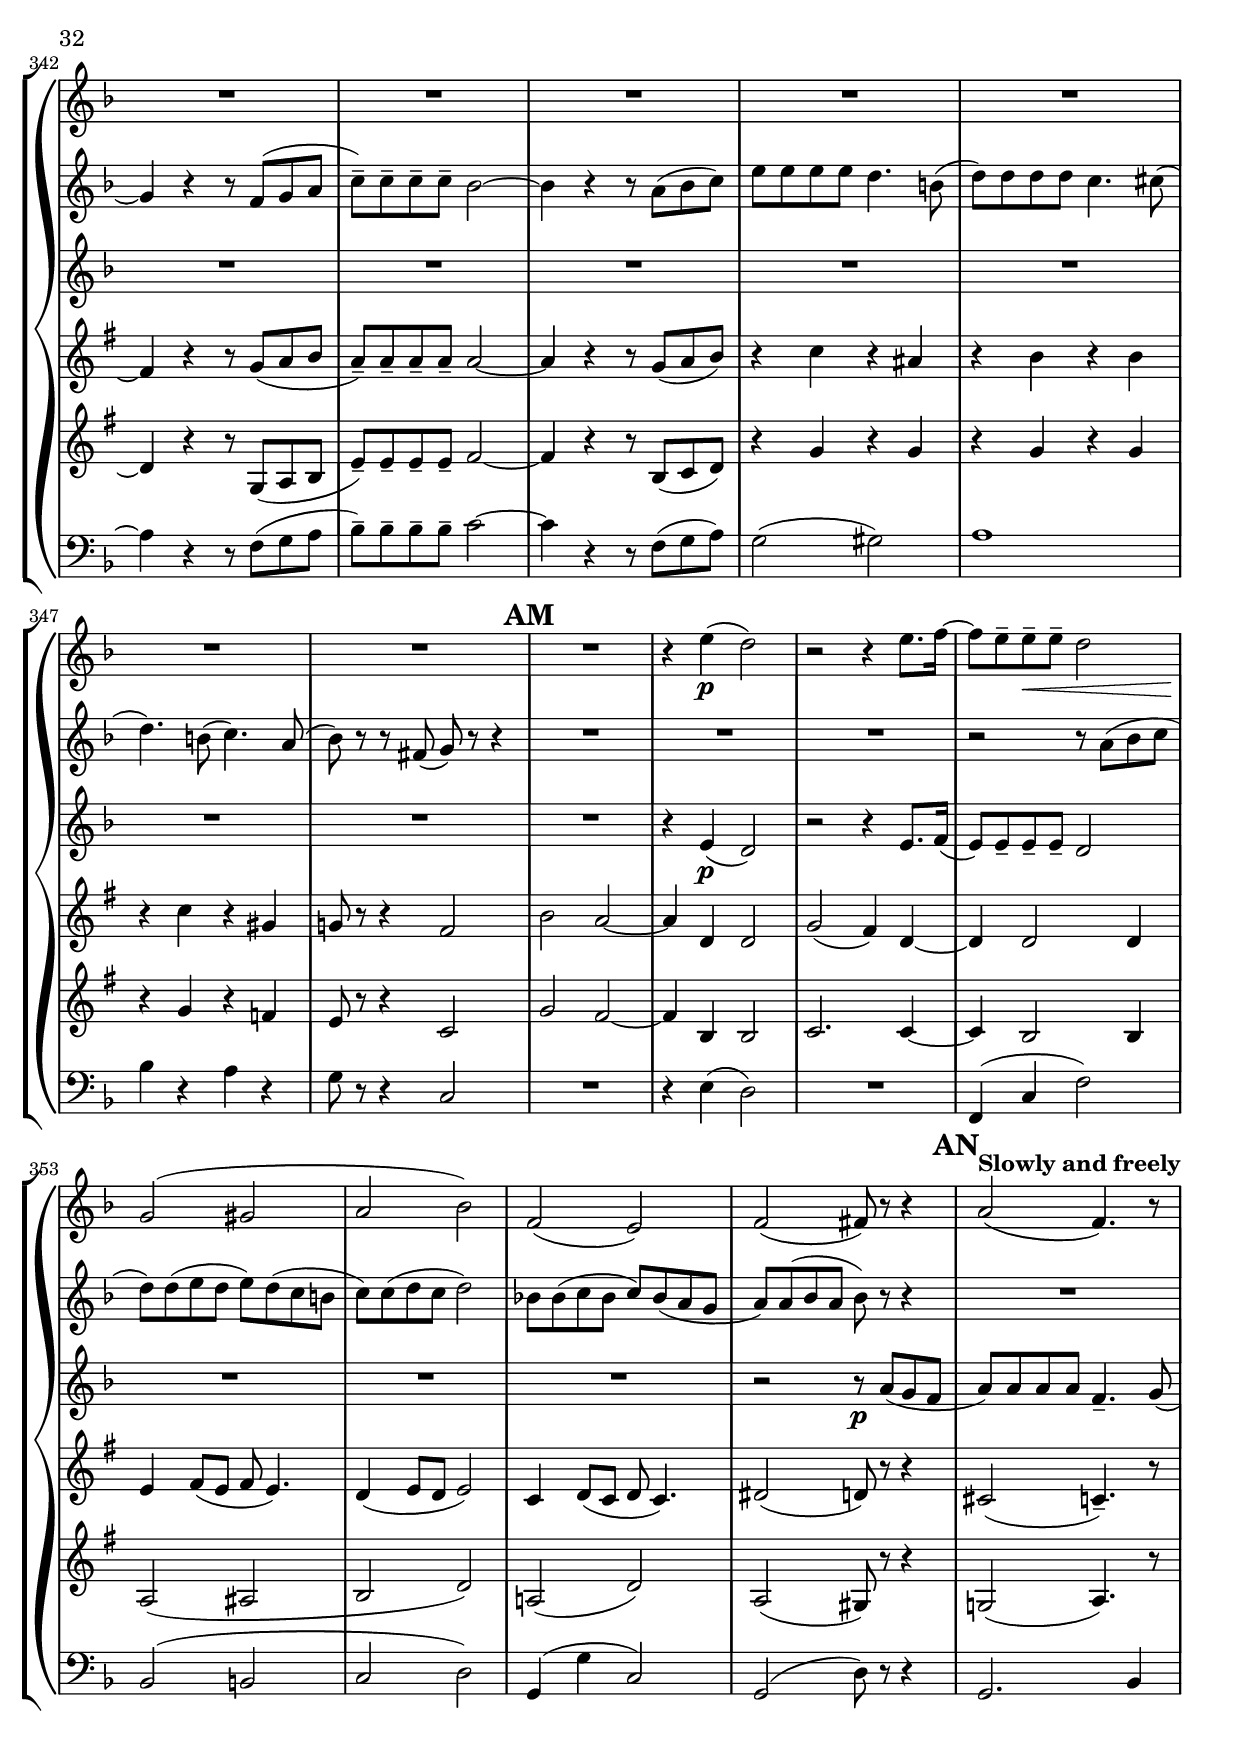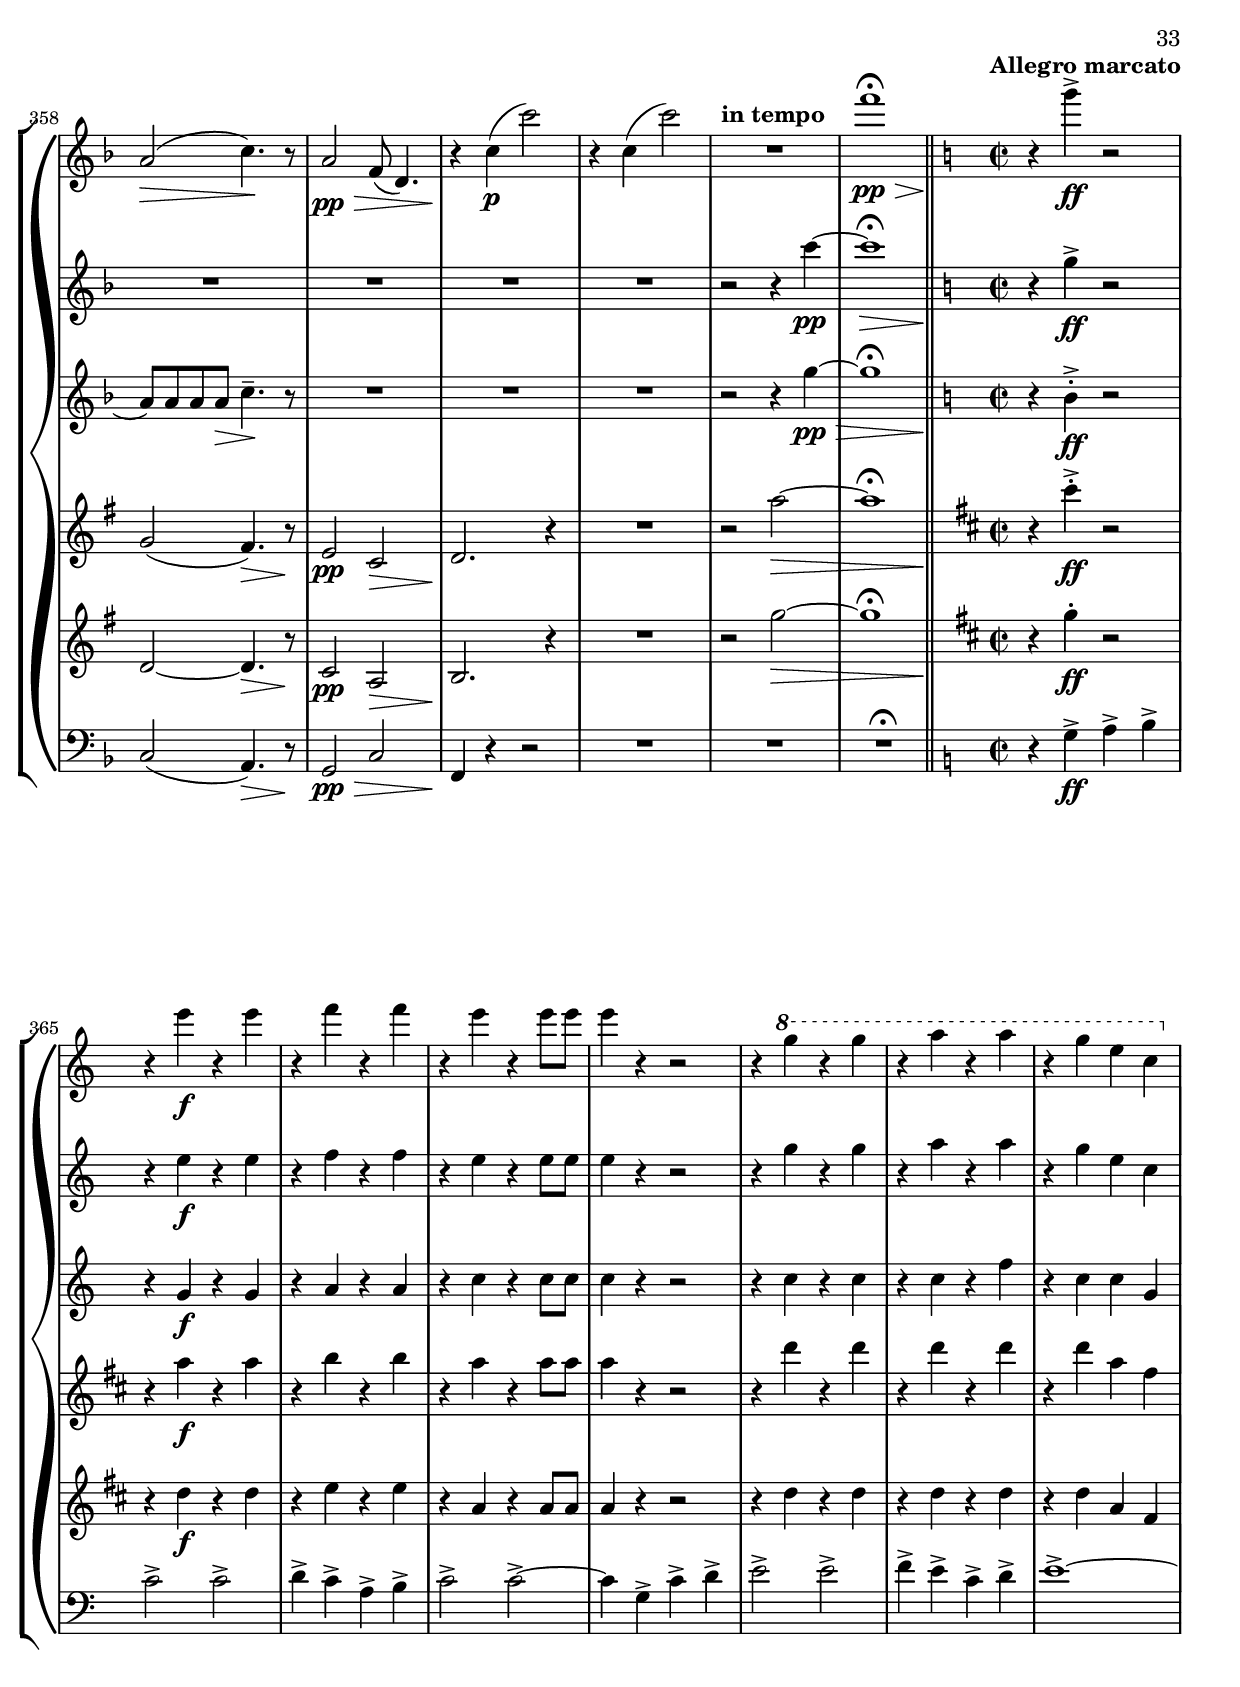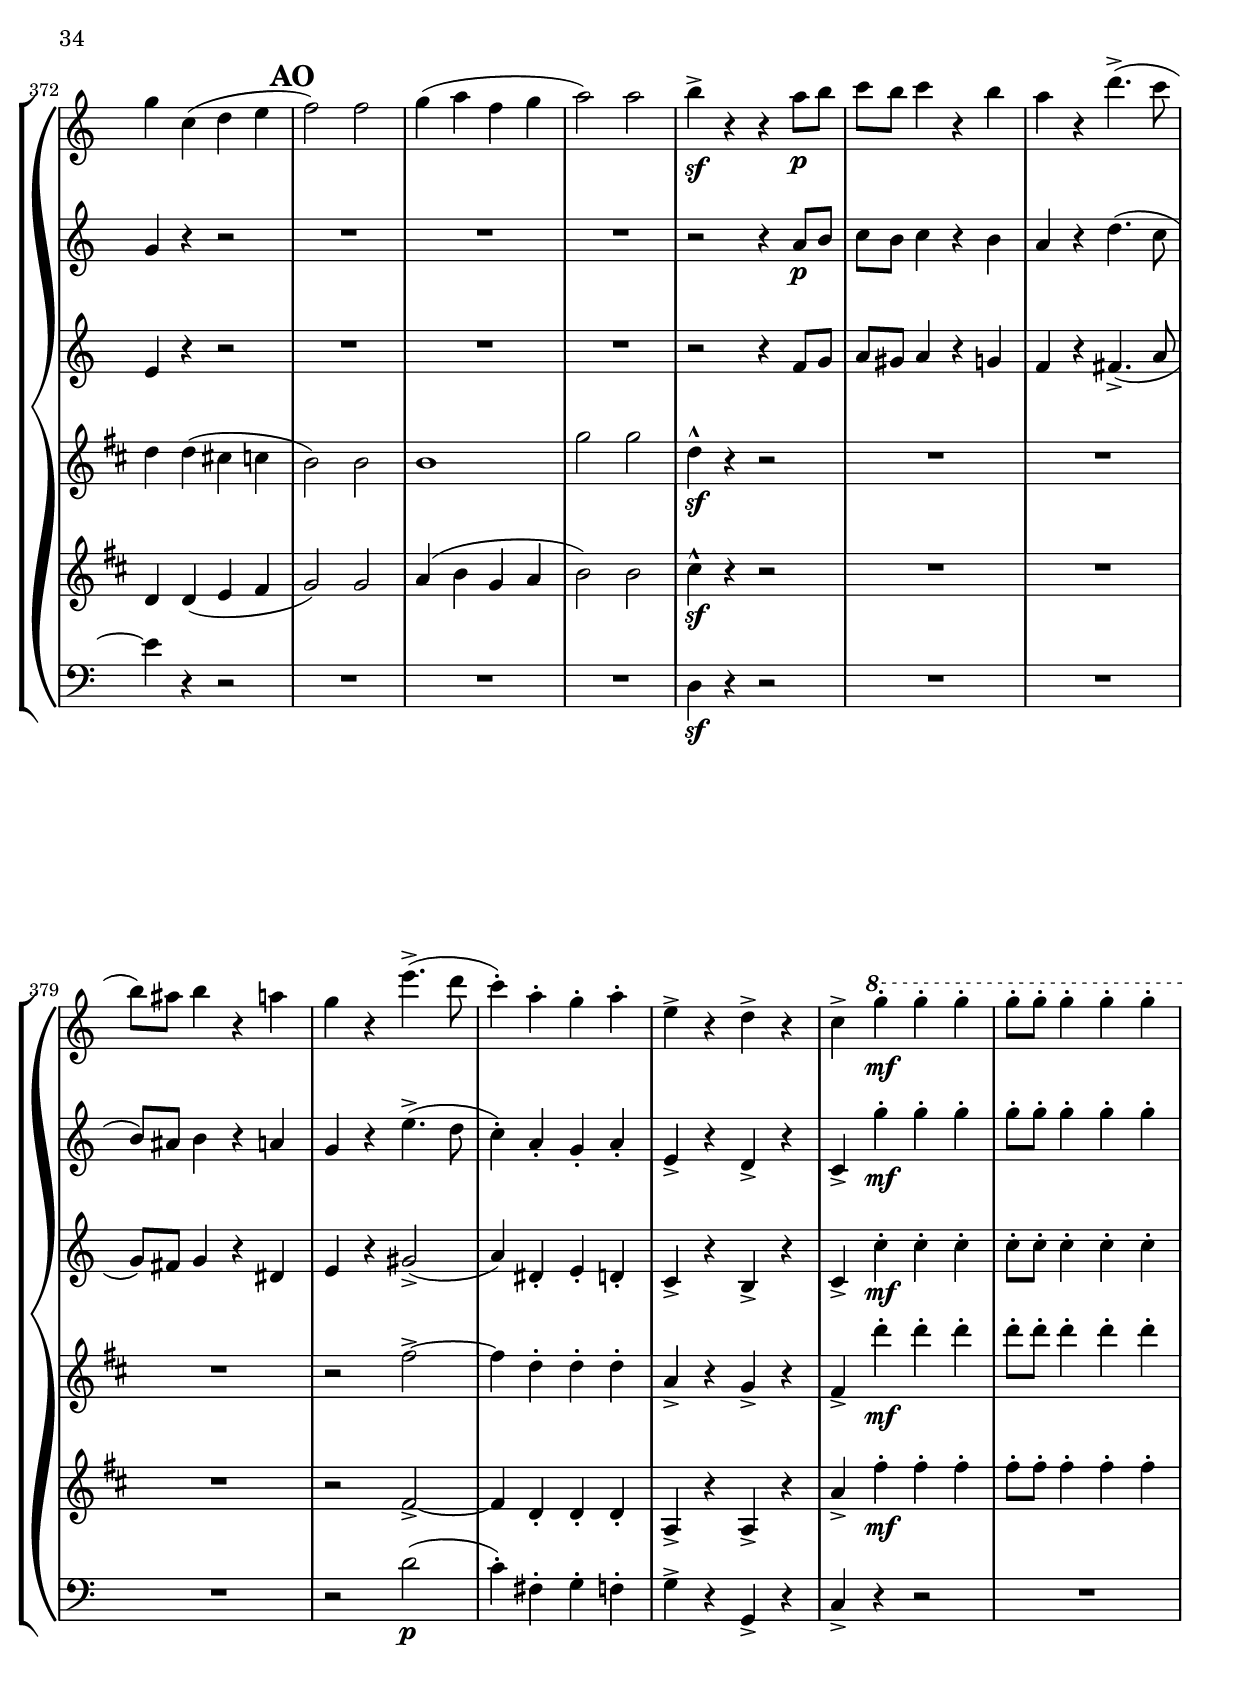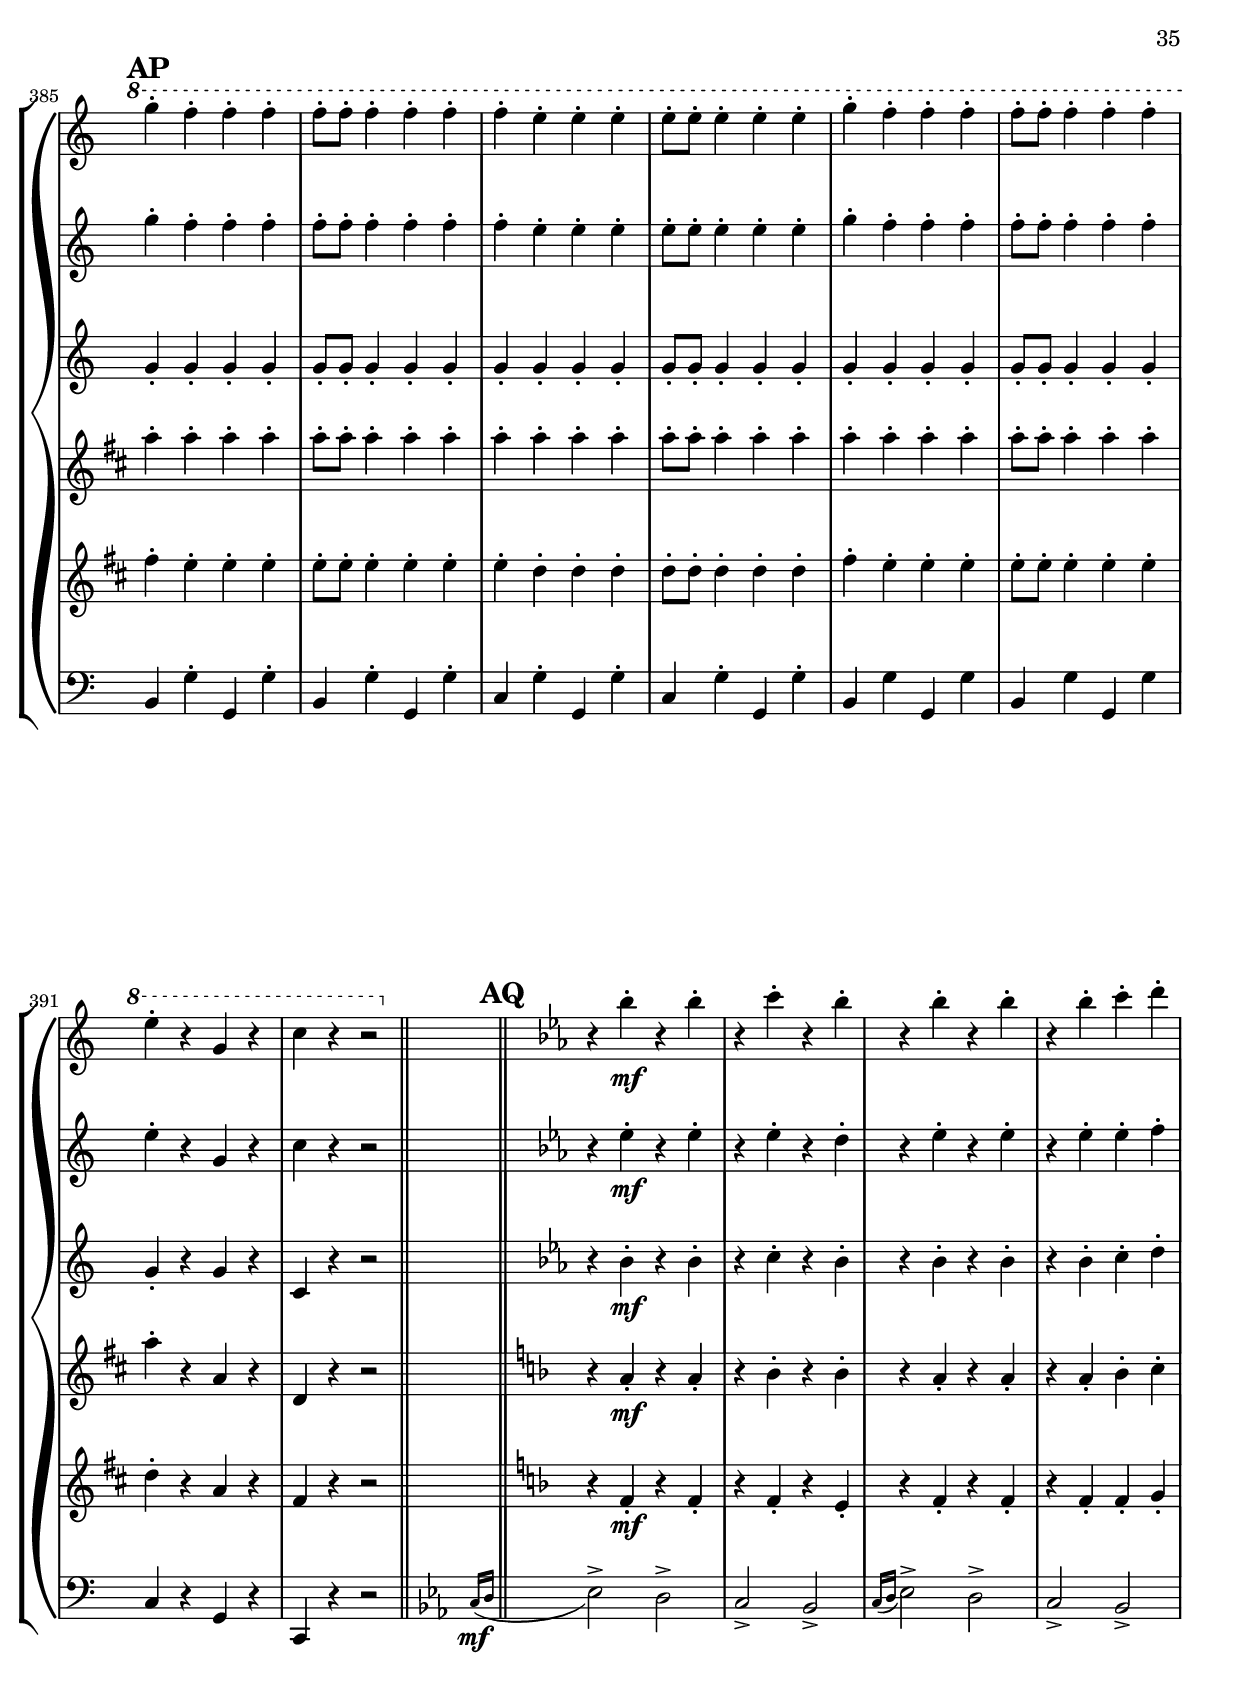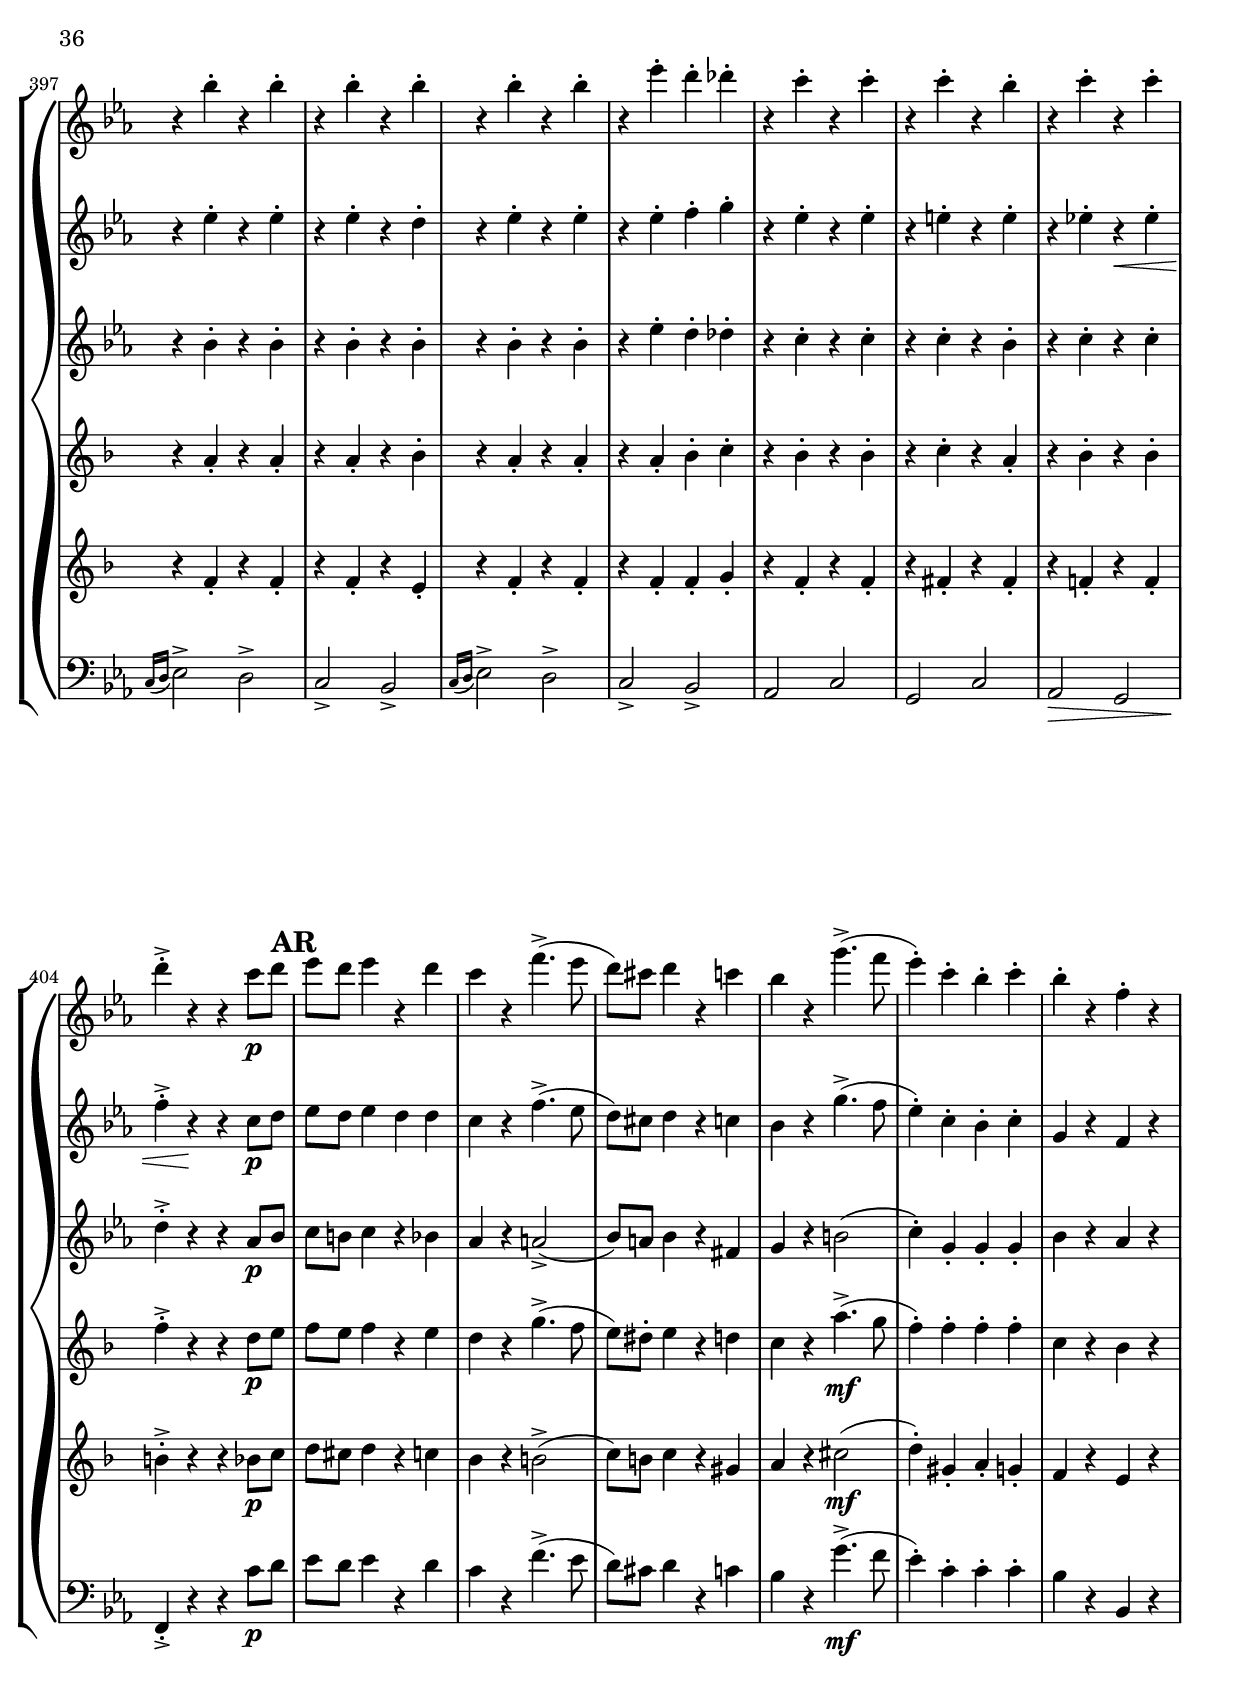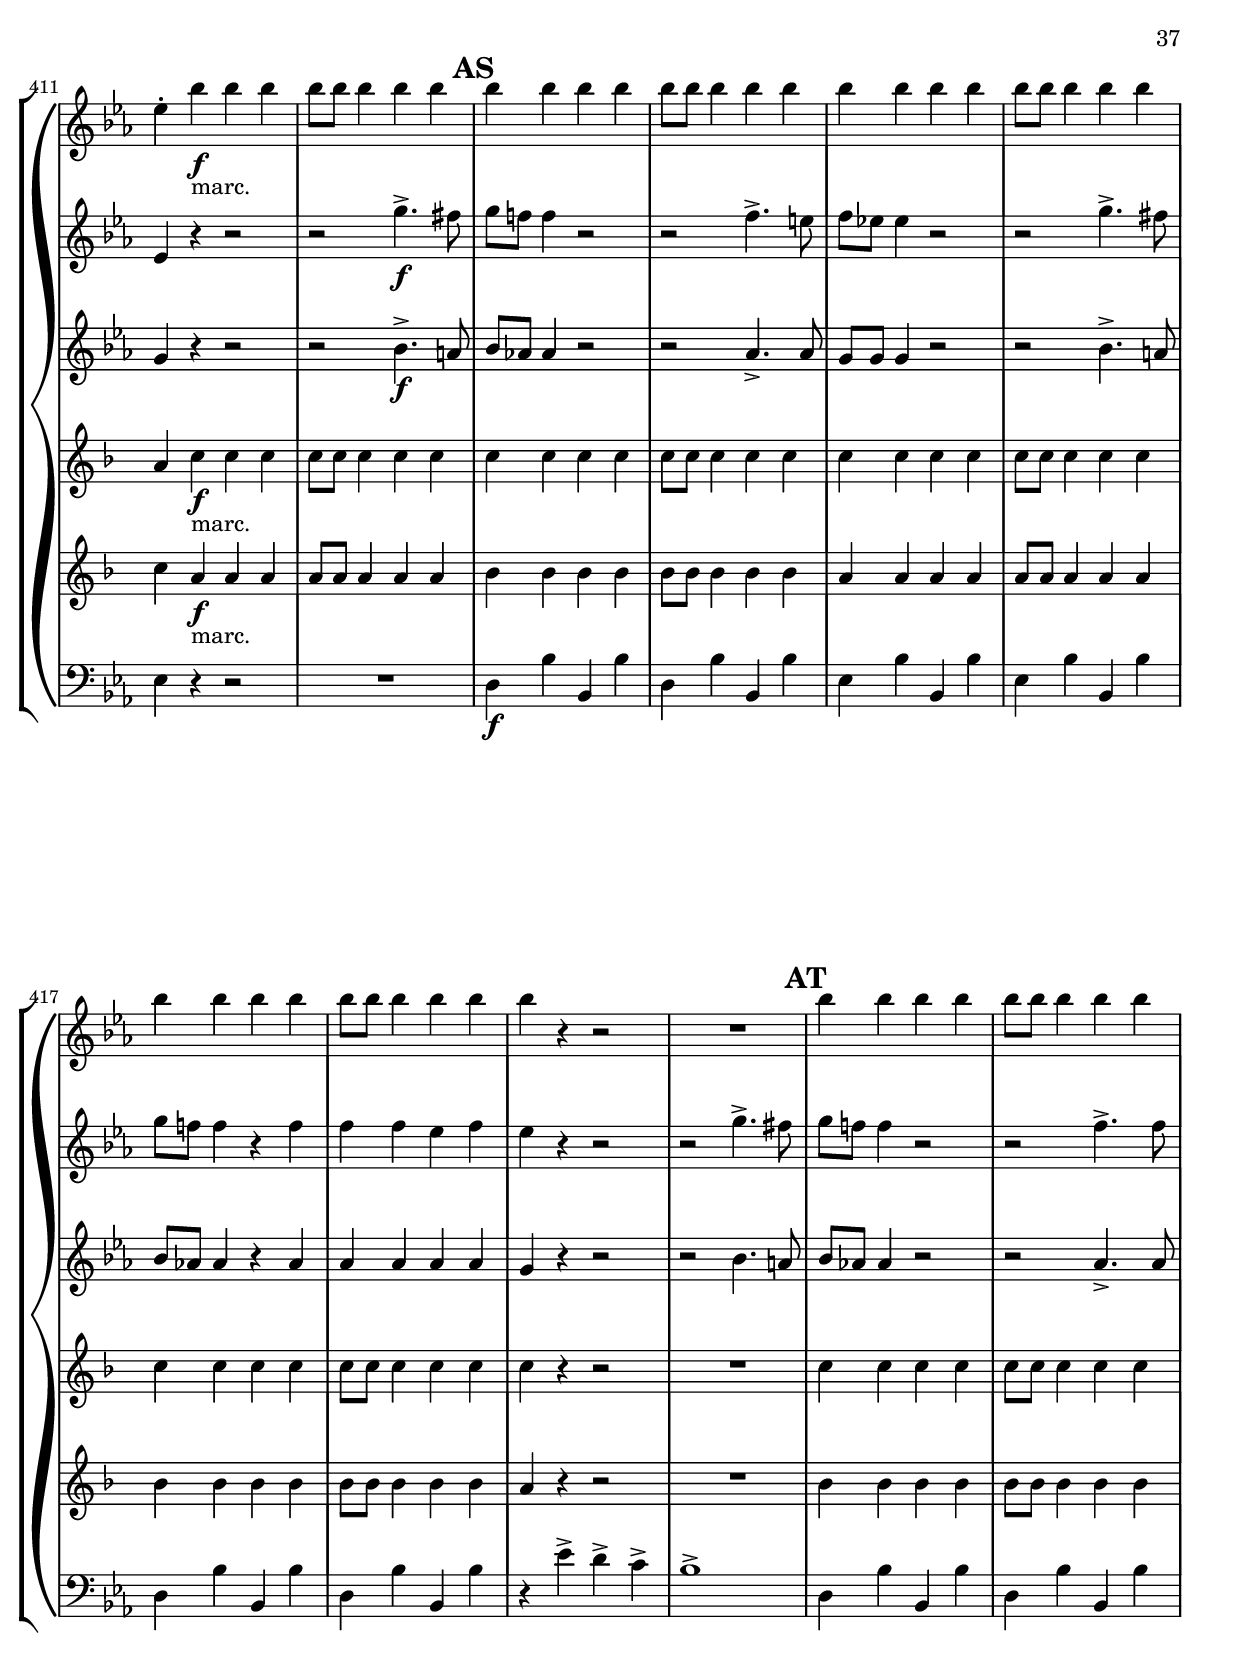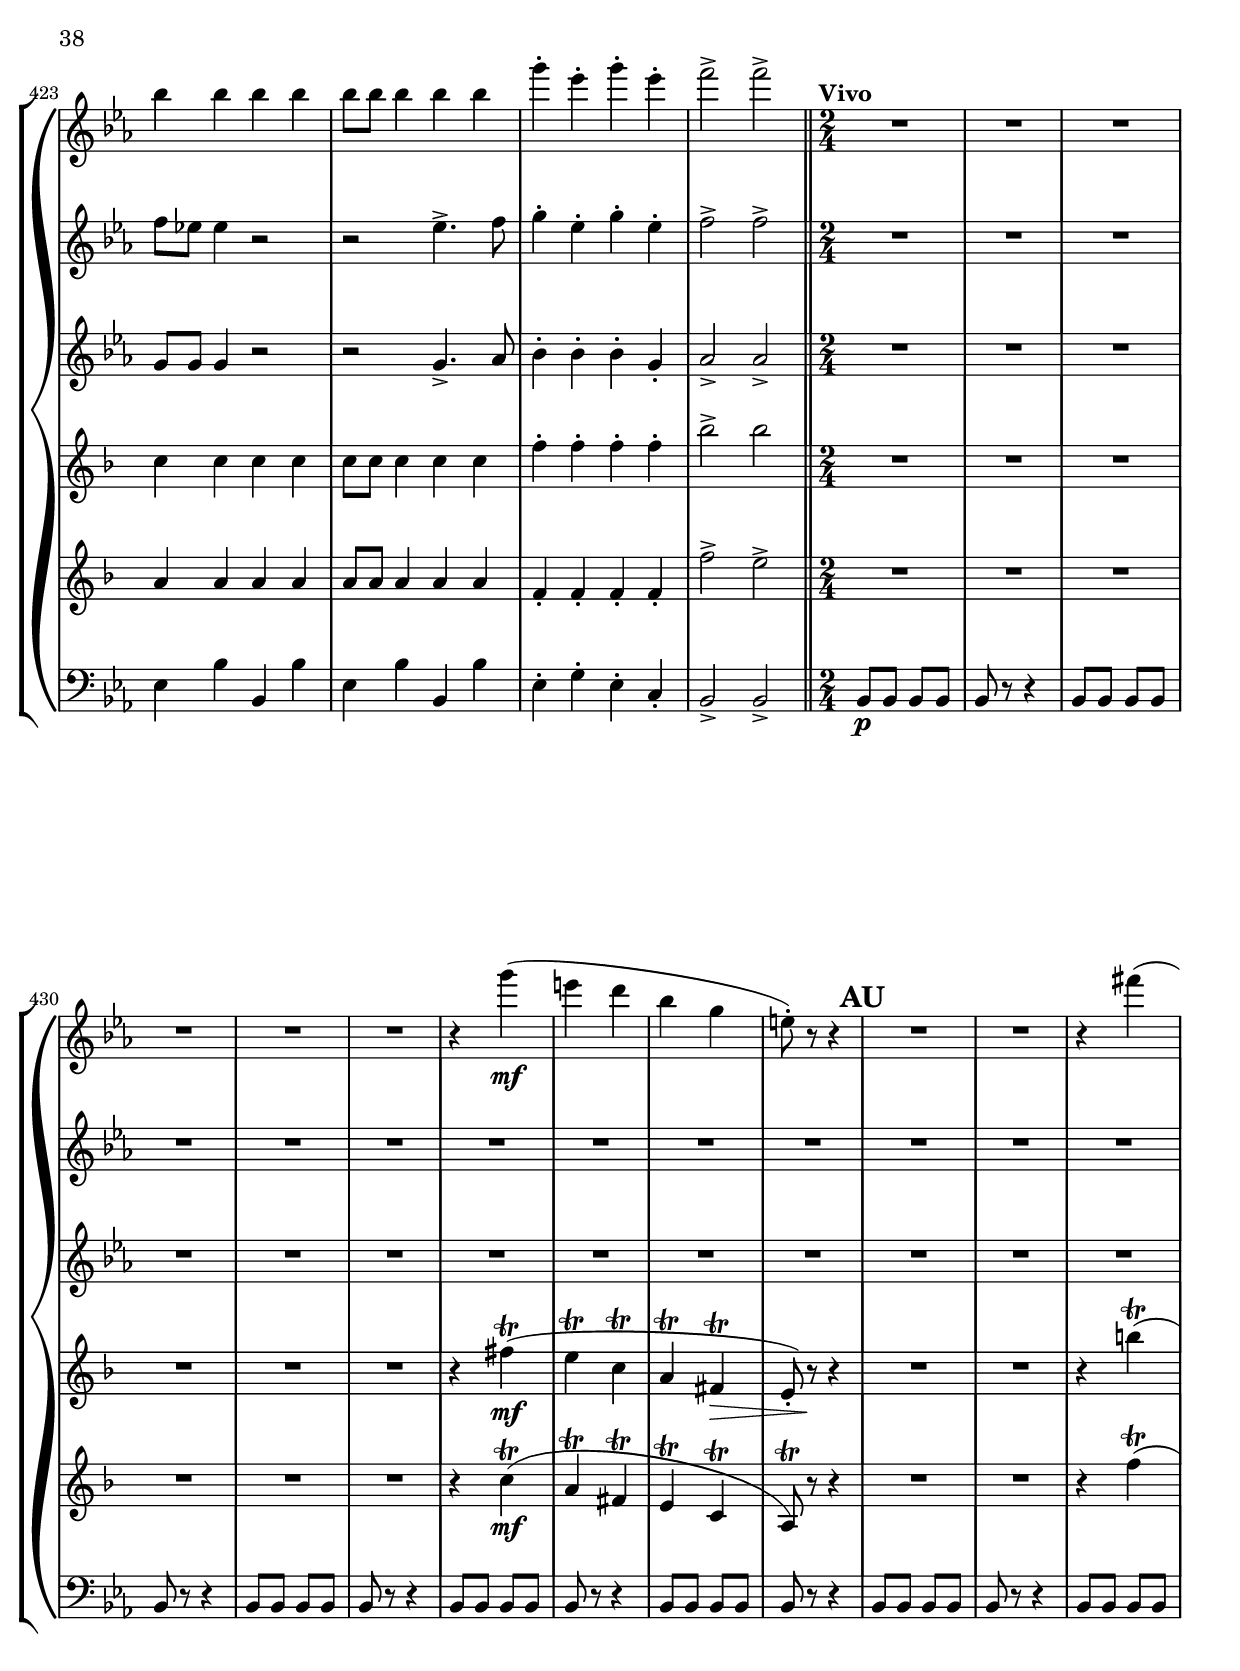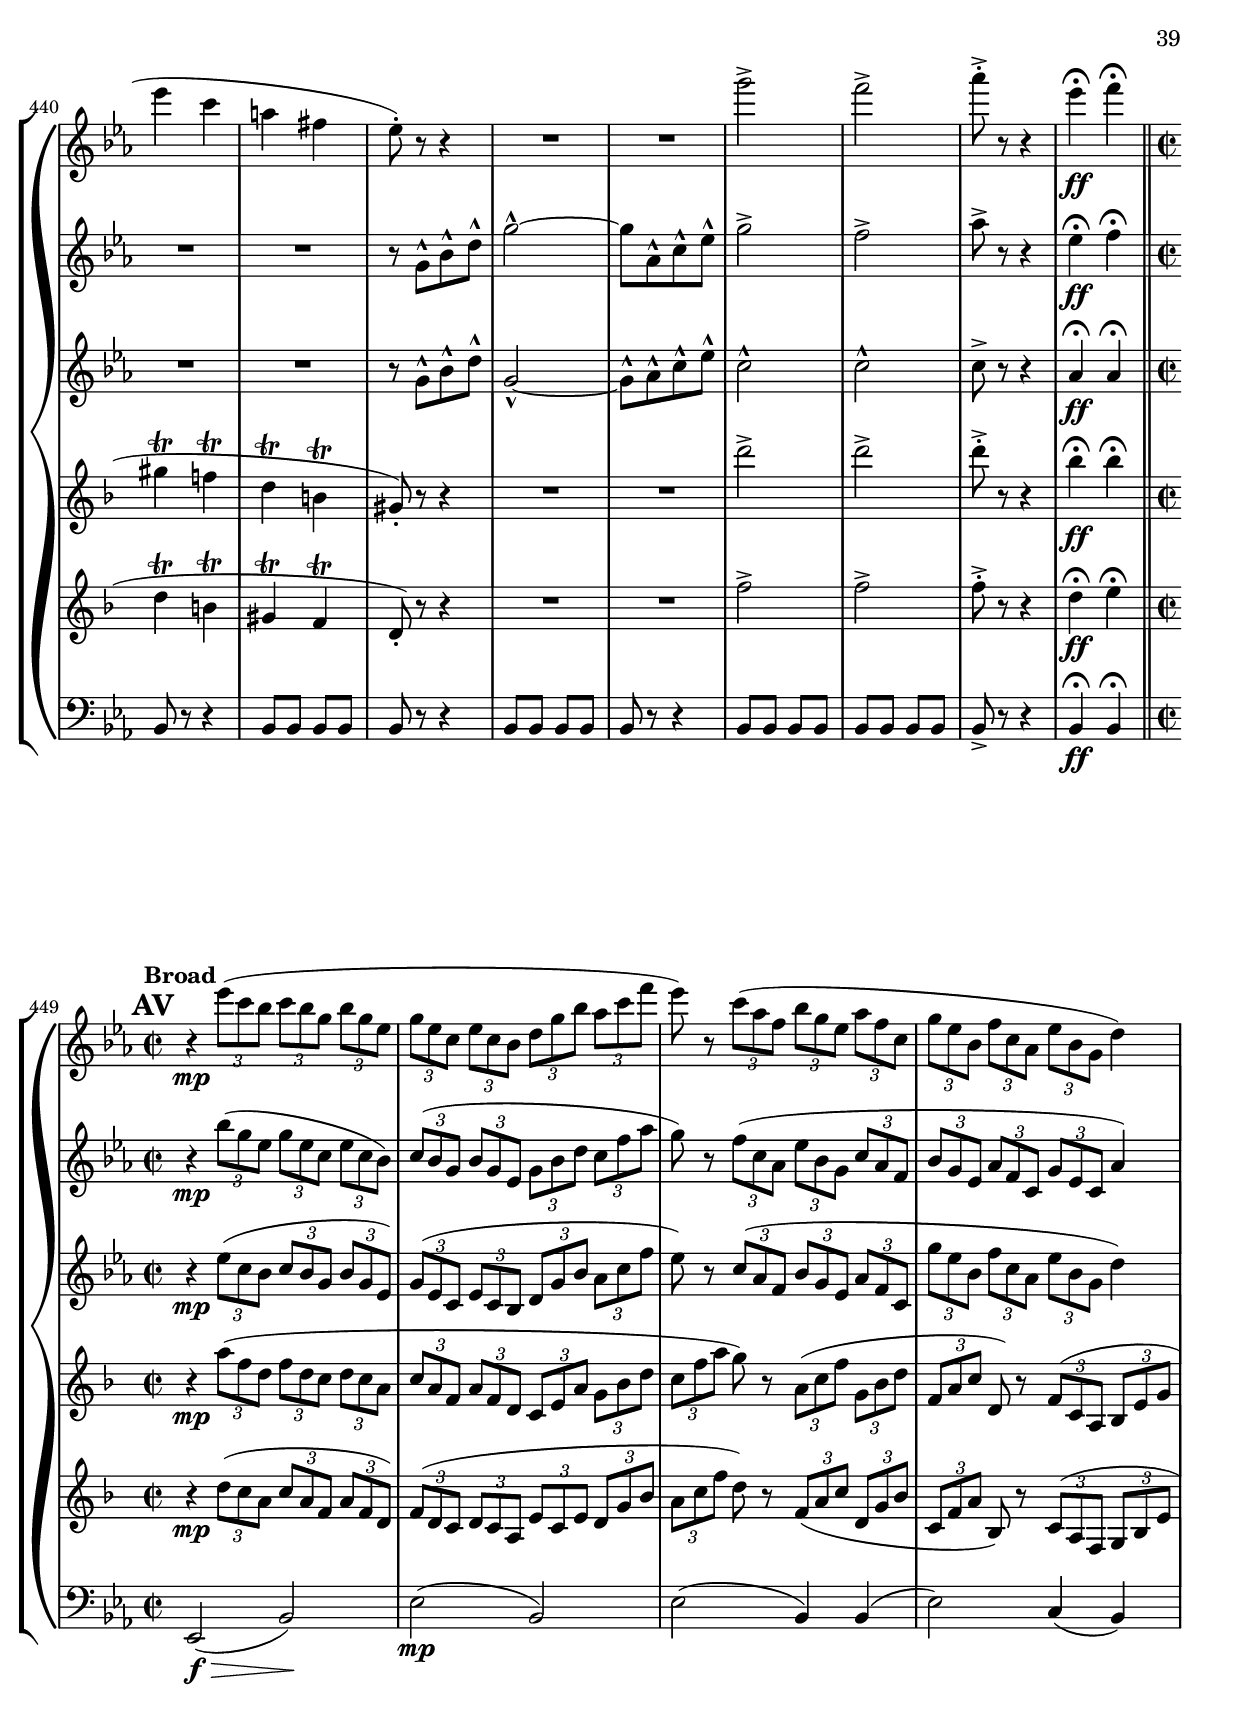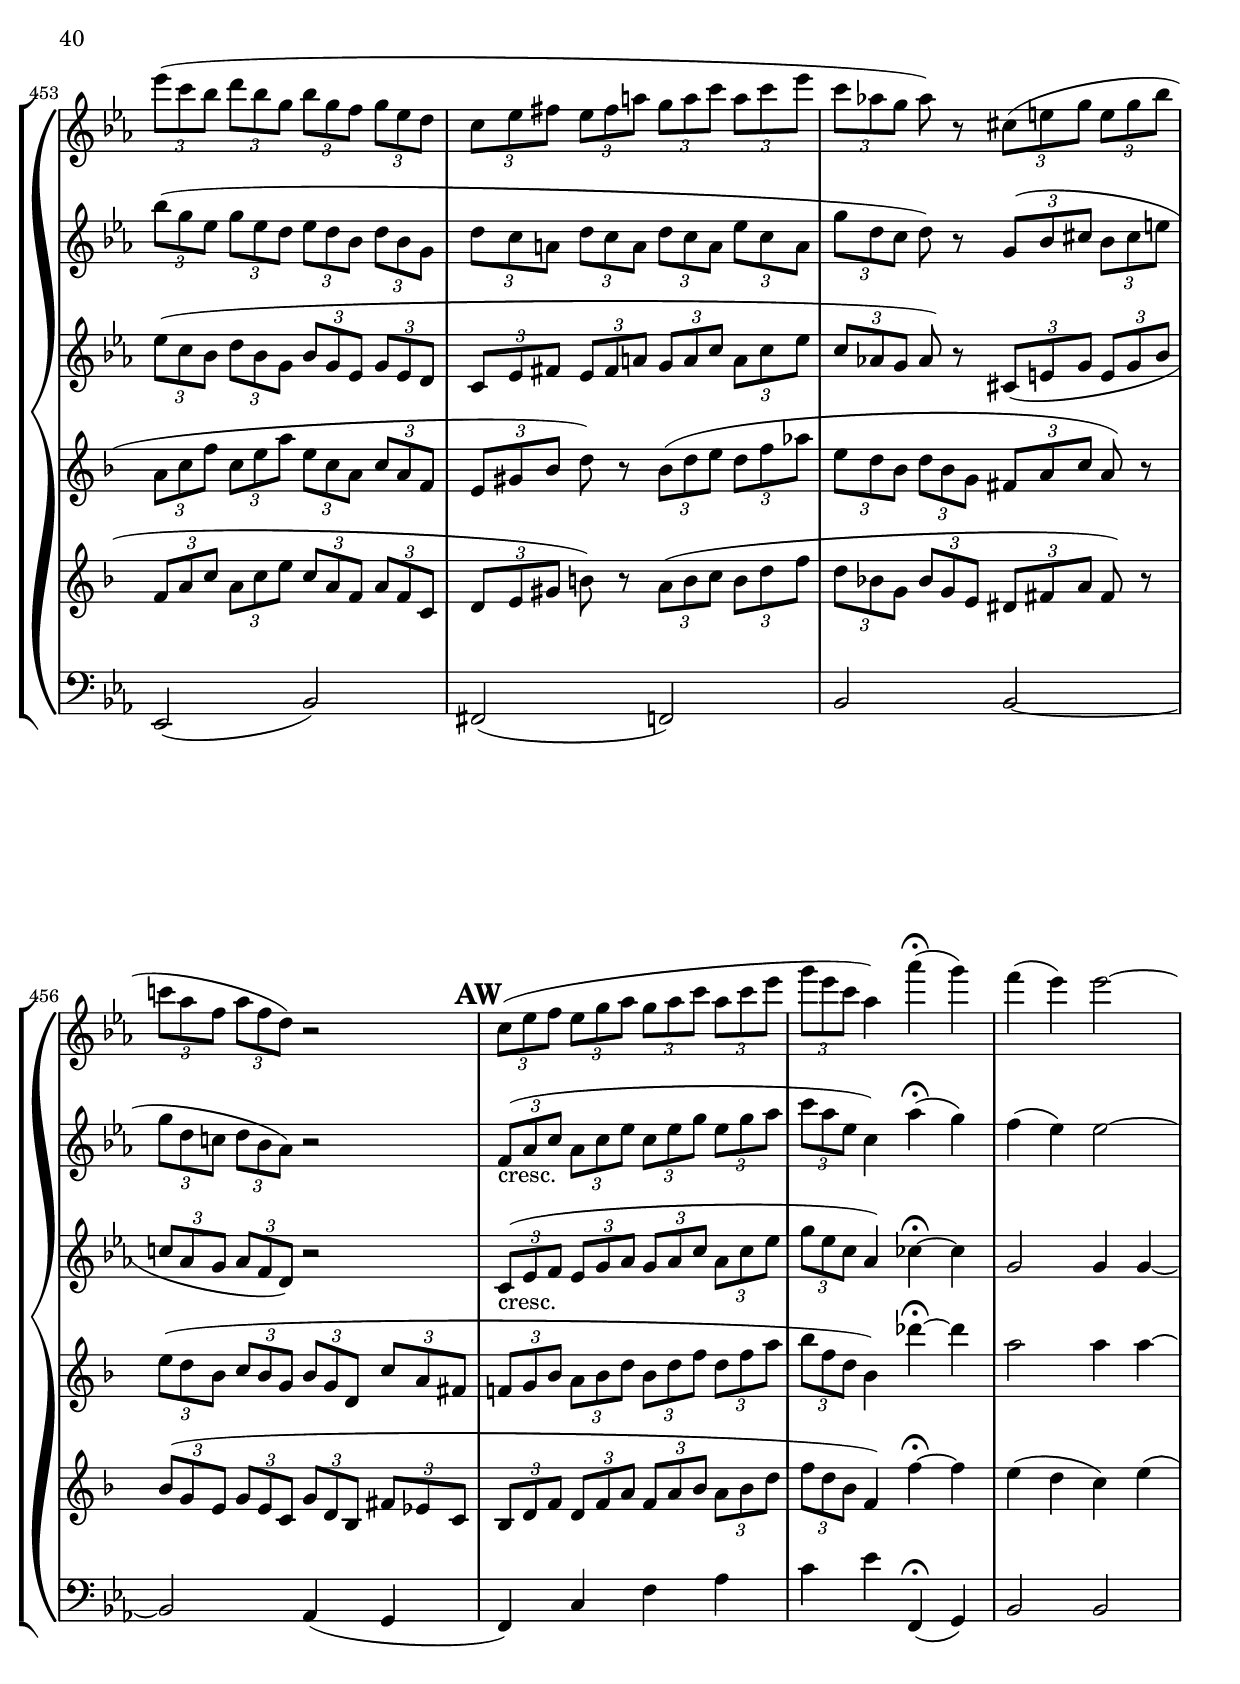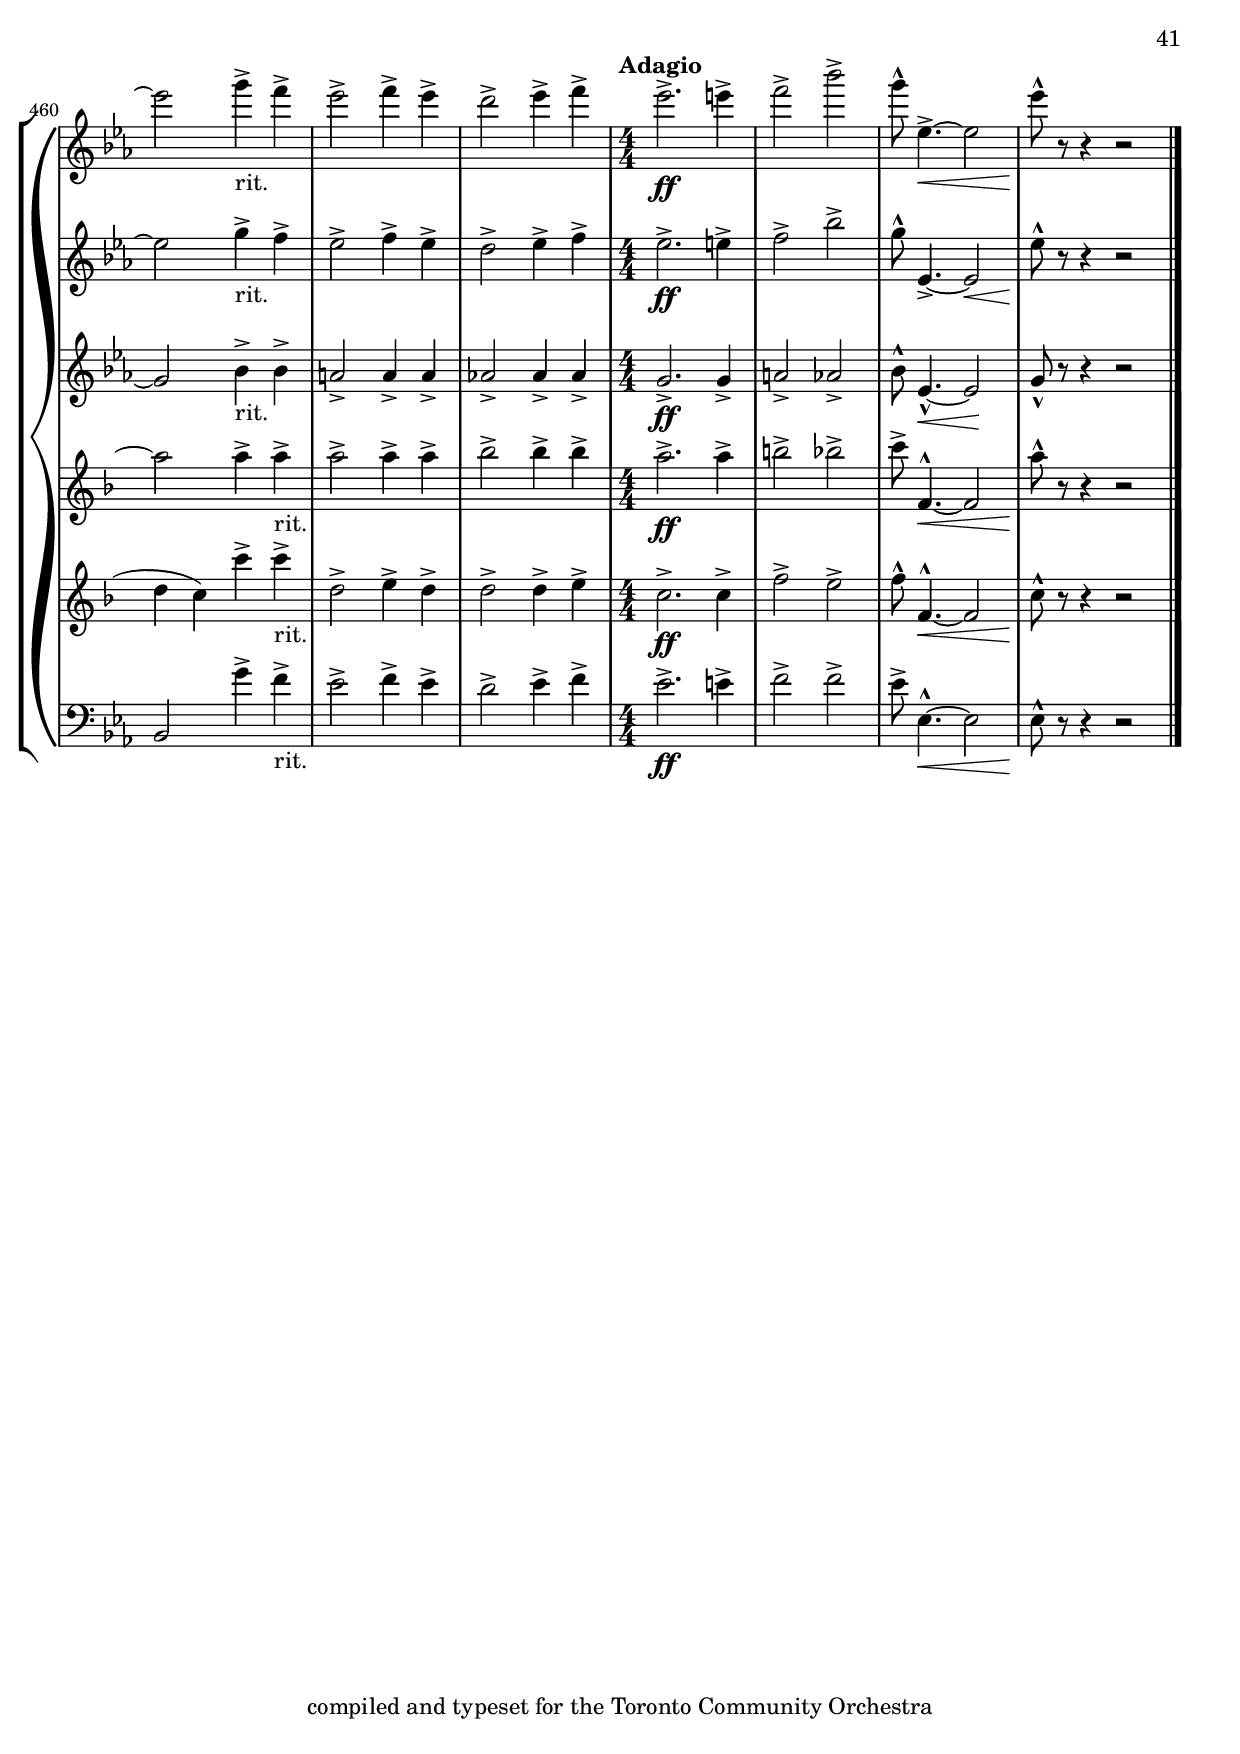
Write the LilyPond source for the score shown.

\version "2.22.0"
% \version "2.22.0"

% \header {
%     title = "My Fair Lady - Selection"
%     composer = "music by Frederick Loewe"
%     opus = "transcribed for orchestra by Robert Russell Bennett"
%     tagline = "English Horn part transcribed for Oboe 2 in C - for Toronto Community Orchestra"
% }

% \layout {
%     \context {
%         \Score
%         markFormatter = #format-mark-circle-barnumbers
%     }
% }

oboeone =  \compressMMRests {
    \override MultiMeasureRest.expand-limit = #2
    \time 4/4 \key c \major \tempo "Con anima"
    g''4->\f \repeat unfold 6 {g4->} g8-> r 
    r2 r4 r8 a,->(g\staccato) [b\staccato d\staccato f\staccato] a-> ([g]) r4
    r2 r4 r8 a,->(g\staccato) [b\staccato d\staccato f\staccato] a-> ([g) e\staccato c\staccato]
    d2-> g-> 
    e4-> c8-> b\staccato a\staccato g\staccato f\staccato e\staccato
    d1\tenuto g\tenuto\> R1\! r2 r8 c,\mf ([e g] \bar "||" c2. b4)
    b2~8 (b, e g b2. a4) a2. g4 (e2. f4 g2. a4) d,1~2 r8 d (f a d2. cis4) cis2~8 c,!8 (f a c2. b4)
    b2. a4 (f2. g4 a2.) a4 e1~2~8 r8 r4 b'1 a r8 b e gis r b, dis gis r gis, cis e e r r4
    b1 a2 (c) r8 b [r b] r b [r b] r4 \repeat unfold 3 {c\tenuto}
    c2. (b4) b2~8 e, (g b) d2. (c4) c2~8 f, (a c) e2->\f d-> f1->~8\marcato r r4 b,2\marcato
    R1*4 \bar "||"
    \key d \major \time 2/2
    r8\p a (b a a'\staccato) [r a\staccato] r
    r8 a, (b a a'\staccato) [r a\staccato] r \bar "||"
    \repeat unfold 4 {
        r8 a, (b a a'\staccato) [r a\staccato] r
    } r a, (b a a'2 gis) gis (fis) g!4 (b, fis' e) r2 R1*3 r2 fis,~4 fis (gis2)
    r4 e (g! eis) fis4. (a8 fis4. b8 fis4. d'8 d,4) r R1*7 r2 e4\p (fis g fis') fis2~2 
    e4 (fis e d) d2~2 fis4 (e d2) e4 (d cis2 d4 e) d1~4 r r\< e fis1\!~(4 e) 
    \tuplet 3/2 {e4\tenuto (d cis)} e2 (b2~2) cis4 (d) e1~(4 d) \tuplet 3/2 {d4\tenuto (cis b)} 
    d1~2. d4 d1~(4 cis) \tuplet 3/2 {cis4\tenuto (b ais)} cis2 (gis2~4) gis (ais b) cis 
    cis cis cis cis (gis a! b) cis1~2 r2 R1*8 R1 r2 g'4\fermata (fis e d) cis2~2 fis4 (e d2) 
    e4 (d cis2) d4\tenuto e\tenuto \bar "||" d\tenuto r r2 R1 d4-> e-> fis-> d8.-> a16-> 
    b4-> d-> d2-> R1*2 \bar "||"
    \key g \major
    g,4\mp a b g8. d16 e4 (g8) r g2 g4\staccato a\staccato b\staccato g8. d16 e4 (g8) r g2
    r4 g\mp g (a\staccato) a (b\staccato) b (c\staccato) d2~8 [(b c gis)] b (a) a2. R1*4
    d8\staccato r r4 r2 R1*3 R1*6 r4 a2 a4 \tuplet 3/2 {a8 ([b a])} gis8. a16 c4~8 r R1*4
    r4 g g (a) a (b) b (c) d2 g,2 c2. (b4) a8 g g2. R1*3 b8\pp ([g]) g2.\fermata\> \bar "||"
    \time 3/4 g'4->\ff\! \repeat unfold 4 {d8\staccato} 
    \repeat unfold 2 {
        f4 \repeat unfold 4 {d8\staccato}
    } f4-> d-> ees-> \bar "||" d,4\p (g e a2.) \repeat unfold 2 { d,4 (g e a2.)} b4->\f g2->~2.
    \repeat unfold 3 { f4 (bes g c2.)} d4->\f bes2->~2. d8->\staccato [r d8->\staccato r d8->\staccato]
    r R1*3/4*6 d4-> d8-> a-> d4-> d8->\staccato r r4 r R1*3/4*4 d4\sf \repeat unfold 4 {d8\staccato}
    f4-> \repeat unfold 4 {d8\staccato} f4-> d-> ees-> d,4\p (g e a2.) 
    \repeat unfold 2 {d,4 (g e a2.)} b4->\f e,2->~2. c'4-> a2->~2. R1*3/4 ees2.\mf R1*3/4 cis'2. 
    d4 (b g d g b) ees2.\>~4\staccato-> r\! r d2.~2.~2.~2 d4 g,4-> d'8\staccato 
    \repeat unfold 3 {d8\staccato} \repeat unfold 3 {
        f4-> \repeat unfold 4 {d8\staccato}
    } f4\staccato d\staccato ees\staccato c\staccato des\staccato bes\staccato b!\staccato gis\staccato 
    a\staccato fis!\staccato r r
    \key ees \major \bar "||" R1*3/4*8 R1*3/4*8
    ees4\mf (ees'4. d8) d2 (c4) c,\mf (c'4.bes8) bes2 (aes4) r aes (g) r g (f) bes2. r8 ees, (ees'4. d8)
    d2 (c4) r8 des, (c'4. bes8) bes2 (aes4) r8 ces, (aes'4 g) g2. f ees4->_"cresc." r r ees-> r r 
    ees-> r ees-> \repeat unfold 3 {ees->}
    \time 2/2 \bar "||" ees'1->\f\startTrillSpan~4\stopTrillSpan r r2 ees1->\startTrillSpan~4\stopTrillSpan r r2
    r2 c'\marcato\fp a\marcato\fp g\marcato\fp ees\marcato\fp c\marcato\fp a\marcato\fp g\marcato\fp
    \key bes \major \bar "||"
    r4\mf d'8 d d4 d8 d \repeat unfold 2 {d4 d8 d d4 d8 d} d8-> bes-> g4-> f-> (g) 
    \repeat unfold 2 {d'4 d8 d d4 d8 d} d4 f f8-> d-> bes4-> d8-> bes-> g4-> bes8-> g-> f4-> c'2-> d4.-> 
    c8 b4-> (c\staccato) r2 c2-> d4.-> c8 b4-> (c\staccato) r4 r8 c \repeat unfold 4 {f4\staccato}
    gis,2-> a-> bes1->~2. r4 f2 g4. f8 e4 f e\< (f bes\staccato)\! r4 bes2~1 f2 g4. f8 d4 f bes c d1~1
    c2 d4. c8 b4-> (c\staccato) r2 c2 d4. c8 b4-> (c\staccato) r4 r8 c \repeat unfold 4 {f4\staccato} 
    gis,2-> a-> bes1~4 r r2 r4 g8 g g4 g8 g g4 r r2 r4 f8 f f4 f8 f f4 r r2 r4 e' r e e->\staccato
    r4 r2 r4 e8 e e4 ees8 ees ees4 r g,2-> r4 d'8 d ees4 d8 d cis4 d8 d cis4 d8 d f4 g8 g g4 f8 f
    d8 (c bes a g4 f) r4 f'8 f g4 f8 f d4 f8 f f4 f8 f f r \tuplet 3/2 {a,8 (bes c} d8) c bes a 
    g' f ees d c4 (b) c2 d4. c8 b4-> (c\staccato) r r8 cis d2 ees4. d8 cis4-> (d\staccato) r r8 d f4\staccato r r2
    \repeat unfold 4 {g4\staccato} f\staccato r r2 d4\staccato d\staccato e\staccato e\staccato f2-> f->
    f4-> (d) bes-> (g) bes1-> c-> r2 bes'-> a-> g-> f-> ees-> d-> c->
    \repeat unfold 2 {bes4 bes8 bes bes4 bes8 bes} \repeat unfold 2 {f'4 f8 f f4 f8 f} \bar "||"
    \time 4/4 r2 r8 ges,\p (aes bes) \repeat unfold 4 {des\tenuto} aes2\>~4 r4\! r8 
    ges\p (aes bes) \repeat unfold 4 {des\tenuto} ces2\> R1*5\! r2 r8 f,\p (g a 
    \time 4/4 \bar "||" \key f \major
    c\tenuto) [c\tenuto c\tenuto c\tenuto] g2~4 r4 r8 f ([g a] c\tenuto) c\tenuto c\tenuto c\tenuto bes2~4 r r8
    a (bes c) e e e e d4. b8 (d) [d d d] c4. cis8 (d4.) b8 (c4.) a8 (bes) r r fis (g) r r4 R1*3 
    r2 r8 a ([bes c] d) d (e d e) d (c b c) c (d c d2) bes!8 bes (c bes c) bes (a g a) a (bes a bes) r r4
    R1*5 r2 r4 c'4\pp~1\>\fermata \bar "||"
    \time 2/2 \key c \major
    r4\! g->\ff r2 r4 e\f r e r f r f r e r e8 e e4 r r2 r4 g r g r a r a r g e c g r r2 R1*3 r2 r4 a8\p b
    c8 b c4 r b a r d4. (c8 b) ais b4 r a g r e'4.-> (d8 c4\staccato) a\staccato g\staccato a\staccato
    e-> r d-> r c-> g''\staccato\mf g\staccato g\staccato g8\staccato g\staccato g4\staccato g\staccato g\staccato 
    g\staccato f\staccato f\staccato f\staccato f8\staccato f\staccato f4\staccato f\staccato f\staccato f\staccato
    e\staccato e\staccato e\staccato e8\staccato e\staccato e4\staccato e\staccato e\staccato g\staccato f\staccato 
    f\staccato f\staccato f8\staccato f\staccato f4\staccato f\staccato f\staccato e\staccato r g, r 
    c r r2 \bar "||"
    \key ees \major
    r4 ees\mf\staccato r ees\staccato r ees\staccato r d\staccato r ees\staccato r ees\staccato r ees\staccato 
    ees\staccato f\staccato r ees\staccato r ees\staccato r ees\staccato r d\staccato r ees\staccato r ees\staccato 
    r ees\staccato f\staccato g\staccato r ees\staccato r ees\staccato r e\staccato r e\staccato r ees!\staccato 
    r\< ees\staccato f\staccato-> r\! r c8\p d ees d ees4 d d c r f4.-> (ees8 d) cis d4 r c bes r g'4.-> (f8 
    ees4\staccato) c\staccato bes\staccato c\staccato g r f r ees r r2 r g'4.->\f fis8 g f! f4 r2 r f4.-> e8 f 
    ees! ees4 r2 r g4.-> fis8 g f! f4 r f f f ees f ees r r2 r2 g4.-> fis8 g f! f4 r2 r2 f4.-> f8 f ees! ees4 r2
    r2 ees4.-> f8 g4\staccato ees\staccato g\staccato ees\staccato f2-> f-> \bar "||"
    \time 2/4 R1*2/4*10 R1*2/4*5
    r8 g,\marcato [bes\marcato d\marcato] g2\marcato~8 [aes,\marcato c\marcato ees\marcato] g2-> f-> aes8-> r r4 
    ees4\fermata\ff f\fermata \bar "||"
    \time 2/2 
    r4\mp \tuplet 3/2 {bes8 ([g ees]} \tuplet 3/2 {g [ees c]} \tuplet 3/2 {ees [c bes]})
    \tuplet 3/2 {c ([bes g]} \tuplet 3/2 {bes [g ees]} \tuplet 3/2 {g [bes d]} \tuplet 3/2 {c [f aes]}
    g) r \tuplet 3/2 {f ([c aes]} \tuplet 3/2 {ees' [bes g]} \tuplet 3/2 {c [aes f]} \tuplet 3/2 {bes [g ees]}
    \tuplet 3/2 {aes [f c]} \tuplet 3/2 {g' [ees c]} aes'4) \tuplet 3/2 {bes'8 ([g ees]} \tuplet 3/2 {g [ees d]}
    \tuplet 3/2 {ees [d bes]} \tuplet 3/2 {d [bes g]} \tuplet 3/2 {d' [c a]} \tuplet 3/2 {d [c a]} 
    \tuplet 3/2 {d [c a]} \tuplet 3/2 {ees' [c a]} \tuplet 3/2 {g' [d c]} d) r \tuplet 3/2 {g, ([bes cis]} 
    \tuplet 3/2 {bes [cis e]} \tuplet 3/2 {g [d c!]} \tuplet 3/2 {d [bes aes]}) r2 \mark \default
    \tuplet 3/2 {f8_ \markup {cresc.} ([aes c]} \tuplet 3/2 {aes [c ees]} \tuplet 3/2 {c [ees g]}
    \tuplet 3/2 {ees [g aes]} \tuplet 3/2 {c [aes ees]} c4) aes'\fermata (g) f (ees) ees2~2 g4->_"rit." f-> ees2->
    f4-> ees-> d2-> ees4-> f-> 
    \time 4/4 ees2.->\ff e4-> f2-> bes-> g8\marcato ees,4.->~2\< ees'8\marcato\! r r4 r2 \bar "|."
}

oboetwo =  \compressMMRests {
    \override MultiMeasureRest.expand-limit = #2
    \time 4/4 \key g \major \tempo "Con anima"
    d4->\f \repeat unfold 6 {d4->} d8-> r  
    \repeat unfold 2{
        r2 r4 r8 e->(d\staccato) [fis\staccato a\staccato] r8 r2 
    } e2-> c-> d4->\staccato b8-> d\staccato c\staccato b\staccato a\staccato g\staccato
    e'4 (d c b) a (g\> fis a\!) \mark \default R1*2 \bar "||"
    \repeat unfold 2 {b1 b2~8 r8 r4} g1 b
    c~2 r2 \mark \default % shifted up the octave for oboe transcription
    c1 c2~8 r8 r4 c1 c2. r4 
    e2. (fis4 c2.) % first two notes shifted up an octave
    ais4 a! (fis2 a4 b a g8) r8 r4 \mark \default
    dis'1 cis r8 dis [fis b] r dis, [fis ais] r b, dis gis fis r r4
    e2 (d!) d (e) r8 e [r e] r e [r e] r4 c\tenuto b\tenuto a\tenuto \mark \default
    b1 b2~8 r r4 e1 e2~8 r r4 c2-> c-> e1->~8\marcato r r4 c2\marcato
    \repeat unfold 2 {r8 b (c b) d4\tenuto d\tenuto} 
    r8 b (c_\markup {poco rit.} b) d4\tenuto d\tenuto r8 b (cis b) e4\>\tenuto fis\!\tenuto
    \bar "||" \defaultTimeSignature \time 2/2 \key a \major \tempo "Moderato (in two)"
    R1*1 r2 a,4\p (b \bar "||" \mark \default
    cis fis) fis2~2 e4 (d cis a a2~2) a4\tenuto b\tenuto 
    cis (gis') gis gis gis (a gis a) fis (e)
    e2~2 b4 (cis) \mark \default
    d (cis') cis2~2 b4 (cis) b4 (a) a2~2 r2 R1*4 \mark \default
    R1*8 \mark \default
    R1*3 r2 a4\p (gis fis2) gis4 (fis fis e d2) cis1~4 r4 r4 b\< \mark \default
    cis1\!(~4 b) \tuplet 3/2 {b (a gis)} b2 (fis~2) gis4 (a) b1(~4 a) \tuplet 3/2 {a (gis fis)}
    cis'1~2. cis4 \mark \default
    c2 (cis bis) a! ais ais ais4 (bis gis2) cis (gis) gis a r4 fis' r e r d r2 \mark \default
    R1*8 \mark \default
    R1 r2 a2\fermata (cis1~2) a'4 (gis fis2) gis4_\markup {poco rit.} (fis) fis (e) fis\tenuto e\tenuto 
    \tempo "Ben mod." cis\tenuto r4 r2 R1*5 \bar "||" \mark \default
    \key d \major \tempo "Con grazia"
    R1*4 r4 a\staccato\mp a (a\staccato) a (d\staccato) a (g\staccato) fis2 (a g) g4~8 r8 \mark \default
    R1*4 r4 d'\staccato d (e\staccato) e (fis\staccato) fis (g\staccato) a2~8 [fis (g cis,)] e [(d)] d2~8 r8 \mark \default
    R1*6 r4 gis,2 (g4) g2~4~8 r \mark \default
    R1*4 a'1\fp-\marcato~4 r r2 R1*2 g,8_\markup {morendo} (fis) fis2. R1*3 fis1\fermata\pp\> \bar "||"
    \time 3/4 \tempo "Vigoroso"
    fis'4->\ff\! \repeat unfold 4 {d8\staccato}
    \repeat unfold 2 {
        e4-> \repeat unfold 4 {d8\staccato}
    } e4-> cis-> cis-> \bar "||" \mark \default
    a4\p (d b e2.) \repeat unfold 2 {a,4 (d b e2.)} fis4\f-> d2->~2. \mark \default
    \repeat unfold 3 {c4 (f d g2.)} a4->\f f2->~2. \mark \default
    e8-> r8 r4 r R1*3/4*2 d4 (e f e2.) b4 (cis d cis2.~4) a8->[ 
        e'-> % shifted up an octave for Oboe
    ] a,4-> \mark \default
    e'8\staccato r r4 r R1*3/4*2 d4 (e f e f d) cis\staccato\sf \repeat unfold 4 {cis8\staccato}
    cis4-> \repeat unfold 4 {cis8\staccato} cis4-> cis-> cis-> \mark \default
    a4\p (d b e2.) \repeat unfold 2 {a,4 (d b e2.)} fis4\f-> b,2->~2. g'4-> e2->~2. \mark \default
    R1*3/4 f,2.\mf R1*3/4 f'2. a4 (fis d a d fis) d2.\< (d4\staccato->) r4\! % formatting choice
    r a'2.~2.~2.~2 a4 \mark \default
    d,4-> \repeat unfold 4 {d8\staccato}
    \repeat unfold 3 {
        cis4-> \repeat unfold 4 {d8\staccato}
    } cis4\staccato d\staccato des\staccato c\staccato b\staccato bes\staccato a\staccato gis\staccato 
    g\staccato fis!\staccato r4 r \bar "||" \mark \default
    \key bes \major 
    \repeat unfold 2 {R1*3/4*8 \mark \default}
    g4\mf (g'4. f8) f2 (ees4) f, (ees'4. d8) d2 (c4) r8 ges (ces4 bes) r8 ees, (g!4 a) c (b bes) r8 bes (fis'4. f8) \mark \default
    f2 (ees4) r8 aes,8 ees'4. (d8) d2 (c4) r8 ges (ces4 bes) g!2. a d4->_\markup {cresc.}
    r r d-> r r d-> r d-> d-> d-> d-> \bar "||"
    \time 2/2 \tempo "March tempo"
    R1 bes'1\f\startTrillSpan~4\stopTrillSpan r4 r2 bes1\trill r2 bes\marcato\fp g\marcato\fp e\marcato\fp c\marcato\fp bes\marcato\fp 
    g\marcato\fp 
    e'\marcato\fp % shifted up the octave for Oboe
    \bar "||"
    \key f \major \mark \default r4 c8 [c] d4 d8 [c] b4 c8 [c] b4 c8 [c] c4 c8 [c] c4 c8 [c] 
    a'8-> f-> d4-> c-> (d) r4 c8 [c] d4 d8 [c] c4 c8 [c] c4 c8 [c] c4 c' c8-> a-> f4-> a8-> f-> d4-> f8-> d-> c4-> \mark \default
    \repeat unfold 2 {bes2 bes4. bes8 bes4->~4\staccato r2} \repeat unfold 4 {c4\staccato} b2-> bes-> a1->~2. r4 \mark  \default
    f2 f4. f8 f4 f f2\< (a4\staccato)\! r4 a2~1 f2 f4. f8 f4 f a a c1~1 \mark \default
    \repeat unfold 2 {bes2 bes4. bes8 bes4->~4\staccato r2} \repeat unfold 4 {c4\staccato} b2-> bes2-> a1~4 
    % shifted up the octave for oboe
        f' (e f) \mark \default d2 (f~4) f (e f) c1~4 f (e f) d2 g g4\staccato-> r8 f e4 d g1~4 r 
    %%%
    g,2-> \mark \default
    r4 c8 [c] d4 c8 [c] b4 c8 [c] b4 c8 [c] f4 f8 [f] f4 f8 [f] a8 ([g f e] d4 c) r4 f8 f f4 f8 f c4 f8 f a4 a8 a
    a r \tuplet 3/2 {e ([f g]} a)g f e d8 c bes a g4 (fis) \mark \default
    g2 g4. g8 fis4-> (g\staccato) r4 r8 gis a2 bes4. a8 gis4-> (a\staccato) r r8 a (c4) r r2 \repeat unfold 4 {f4\staccato}
    e r r2 c4\staccato c\staccato d\staccato d\staccato f2-> e-> ees-> b-> bes!1-> bes-> \mark \default
    r2 a'-> aes-> g-> f-> f-> d-> c-> \repeat unfold 2 {f4 f8 f f4 f8 f} \repeat unfold 2 {c4 c8 c c4 c8 c} \bar "||"
    \numericTimeSignature \time 4/4 \tempo "Subito andante"
    R1*10 \bar "||" \mark \default
    \defaultTimeSignature \time 4/4 \key c \major \tempo "Mod. espr."
    R1*8 \mark \default
    R1 r4 b\p (a2) r2 r4 b8. c16 (b8) b8\tenuto b\tenuto b\tenuto a2 R1*3 r2 r8\p %\caesura here 
    e' (d c \mark \default 
    \tempo "Slowly and freely"
    e) e e e c4.\tenuto d8 (e) e e e\> g4.\!\tenuto r8R1*3 \tempo "in tempo" r2 r4 d'4\pp~\>1\fermata \bar "||"
    \time 2/2 \tempo "Allegro marcato" \key g \major
    r4\! fis,\ff\staccato-> r2 r4 d\f r d r e r e r g r g8 g g4 r r2 r4 g r g r g r c r g g d b r r2 \mark \default
    R1*3 r2 r4 c8 d e dis e4 r d c r cis4.-> (e8 d) cis d4 r ais b r dis2-> (e4) ais,\staccato b\staccato a\staccato 
    g-> r fis-> r g-> g'\mf\staccato g\staccato g\staccato g8\staccato g\staccato g4\staccato g\staccato g\staccato \mark \default
    \repeat unfold 3 {
        d\staccato d\staccato d\staccato d\staccato d8\staccato d\staccato d4\staccato d\staccato d\staccato
    } d4\staccato r d r g, r r2 \bar "||" \mark \default
    \key bes \major
    r4 f'\mf\staccato r f\staccato r g\staccato r f\staccato r f\staccato r f\staccato r f\staccato g\staccato a\staccato
    \repeat unfold 3 {r f\staccato r f\staccato} r bes\staccato a\staccato aes\staccato r g\staccato r g\staccato r g\staccato r f\staccato
    r g\staccato r g\staccato a->\staccato r r ees8\p f \mark \default
    g8 fis g4 r f ees r e2-> (f8) e f4 r cis d r fis2 (g4\staccato) d\staccato d\staccato d\staccato 
    f r ees r d % shifted up the octave for Oboe
    r r2 r f4.->\f e8 \mark \default
    f8 ees! ees4 r2 r ees4.-> ees8 d d d4 r2 r f4.-> e8 f ees! ees4 r ees ees ees ees ees d r r2 r f4. e8 \mark \default
    f8 ees! ees4 r2 r ees4.-> ees8 d d d4 r2 r d4.-> ees8 f4\staccato f\staccato f\staccato d\staccato ees2-> ees-> \bar "||"
    \time 2/4 \tempo "Vivo"
    R1*2/4*10 \mark \default
    R1*2/4*5 r8 
    d\marcato [f\marcato a\marcato] % up the octave for Oboe
    d,2\marcato~8\marcato 
    [ees\marcato g\marcato bes\marcato] % up the octave for Oboe
    g2\marcato g\marcato 
    g8-> r r4 ees4\fermata\ff ees\fermata \mark \default
    \time 2/2 \tempo "Broad"
    r4\mp \tuplet 3/2 {bes'8 ([g f]} \tuplet 3/2 {g [f d]} \tuplet 3/2 {f [d bes]})
    \tuplet 3/2 {d ([bes g]} \tuplet 3/2 {bes [g f]} \tuplet 3/2 {a [d f]} \tuplet 3/2 {ees [g c]}
    bes) r \tuplet 3/2 {g ([ees c]} \tuplet 3/2 {f [d bes]} \tuplet 3/2 {ees [c g]}
    % shifted up an octave for Oboe
        \tuplet 3/2 {d'' [bes f]} \tuplet 3/2 {c' [g ees]} \tuplet 3/2 {bes' [f d]} a'4)
    %%%
    \tuplet 3/2 {bes8 ([g f]} \tuplet 3/2 {a [f d]} \tuplet 3/2 {f [d bes]} \tuplet 3/2 {d [bes a]}
    \tuplet 3/2 {g [bes cis]} \tuplet 3/2 {bes [cis e]} \tuplet 3/2 {d [e g]} \tuplet 3/2 {e [g bes]}
    \tuplet 3/2 {g [ees! d]} ees) r  \tuplet 3/2 {gis, ([b d]} \tuplet 3/2 {b [d f]}
    \tuplet 3/2 {g! [ees d]} \tuplet 3/2 {ees [c a]}) r2 \mark \default
    \tuplet 3/2 {g8_ \markup {cresc.} ([bes c]} \tuplet 3/2 {bes [d ees]} \tuplet 3/2 {d [ees g]} \tuplet 3/2 {ees [g bes]}
    \tuplet 3/2 {d [bes g]} ees4) ges\fermata~4 d2 d4 d~2 f4->_ \markup {rit.} f-> e2-> e4-> e-> ees!2-> ees4-> ees->
    \numericTimeSignature \time 4/4 \tempo "Adagio"
    d2.->\ff d4-> e2-> ees-> f8\marcato bes,4.\marcato\<~2\! d8\marcato r r4 r2 % \fine
    \bar "|."
}

% \score {
%     \new StaffGroup <<
%       \new Staff { \relative c' { \oboeone } }
%       \new Staff { \relative c' { \oboetwo } }
%     >>

%     % \midi{ \tempo 2 = 120 }
% }

% \version "2.22.0"

% \header {
%     title = "My Fair Lady - Selection"
%     composer = "music by Frederick Loewe"
%     opus = "transcribed for orchestra by Robert Russell Bennett"
%     tagline = ""
% }

% \layout {
%     \context {
%         \Score
%         markFormatter = #format-mark-circle-barnumbers
%     }
% }

clarinetone = \compressMMRests {
    \override MultiMeasureRest.expand-limit = #2
    \time 4/4 \key d \major \tempo "Con anima"
    a'4->\f \repeat unfold 6 {a4->} a8-> r 
    r2 r4 r8 b,->(a\staccato) [cis\staccato e\staccato g\staccato] b-> ([a]) r4
    r2 r4 r8 b,->(a\staccato) [cis\staccato e\staccato g\staccato] b-> ([a) fis\staccato d\staccato]
    b'2-> g-> 
    a4-> fis8-> a\staccato g\staccato fis\staccato e\staccato d\staccato b4 (a g fis) e\> (d cis e)\!
    r8 a\mf a a e'\marcato a, a a e'\marcato a, a a e'\marcato r r4 \bar "||"
    r8 e e e e e r e r e e e e r r4 r8 e e e e e r e r e e e e r r4
    r8 a, a a a a r b r8 cis cis cis cis cis r d r g\marcato d b g'\marcato d b g'\marcato r g\marcato d b 
    g'\marcato r8 r4 r8 e e e e e r dis r dis dis dis dis r r4
    r8 d! d d d d r cis r cis cis cis cis r r4 r8 b b b b b r cis r d d d d d r cis r a'\marcato fis cis 
    a'\marcato fis e a\marcato r fis\marcato d a d\marcato fis, ([gis ais] cis2~8) fis, (gis ais b2. cis4)
    ais2 ais~2~8 a (b cis e2.) a,4 b2 d cis1~8 r g'4\tenuto fis\tenuto e\tenuto r8 e e e e e e e r e e e e r r4
    r8 e e e e e d d r d d d d r r4 
    g2->\f g-> b1->~8\marcato r r4 g2^\marcato d,1^\marcato\fp e^\marcato\fp d^\marcato\fp_"poco rit." 
    dis2 (fis4 g) \bar "||"
    \key e \major \time 2/2 
    R1 r2 cis,4\p (dis \bar "||" e4 gis gis2~2) gis4 (fis) e (cis b cis4~4 b) cis4\tenuto dis\tenuto
    b (b') b b ais2 ais gis a!4 (cis, gis' fis) cis (eis) e! (e') e2~2 c dis4 (cis!) cis2~cis gis'4 (fis e2)
    fis4 (e dis2) e4 (dis cis1~2) r2 
    R1*8 R1*4 r4 gis'4\p (ais2) a! (e4 dis) r8 b, (e fis gis [a] \tuplet 3/2 {b8 cis dis} \tuplet 3/2 {e8\< fis gis}
    a16 [b cis dis] e4\!) r r8 bis (gis fis dis fis dis bis fis2.) r4 r8 cis''8 (a fis e fis e cis a cis a fis dis4 e)
    r8 a' (fis e c e a, fis e2) ais r8 gis (b e8~8) b (e4~8) b8 (e4~8) b (e4) ais,2 (b cis) gis gis gis 
    gis4 (g2.) bis2 ais~4 ais4 (gis4 ais) r a'! r gis r fis r2 r8 e, (gis cis gis e gis cis)
    r8 e, (gis cis b dis, fis a) r8 gis (cis e b gis cis e) cis (gis b4) 
    r2 r8 e, (gis dis' b e, gis dis' ais e g cis ais e gis ais cis dis, gis b a! cis, e fis gis dis fis4)
    r2 r8 a (cis gis' e a, cis gis' e a, cis e c2\fermata) dis4 (cis b cis~4 b) r2
    r4 gis' (fis e)_"poco rit." a2 a4\tenuto a\tenuto \bar "||"
    gis4\tenuto r r2 R1*5 \bar "||"
    \key a \major
    e4\staccato e\staccato a\staccato e8. cis16 d4 (fis8) r fis4 (e8) r e4\staccato e\staccato a\staccato e8. 
    cis16 dis4 (a'8) r gis2 r4 e e (e\staccato) e (b') e, (b\staccato) cis2 (e d) d4~8 r 
    \tuplet 3/2 {cis,8 ([b cis]} \tuplet 3/2 {d8 [cis d]} e4 cis) d8. e16 fis8. gis16 fis4 (e8) r 
    \tuplet 3/2 {cis8 ([b cis]} \tuplet 3/2 {d8 [cis d]} e4 cis) dis8. fis16 a8. fis16 gis8. e16 d8. b16
    a''8\staccato r e,4\tenuto e (e\staccato) e (b'\staccato) ais (a\staccato) a2. (gis4) e2.~8 r 
    r8. e16 \tuplet 3/2 {gis8 [b cis]} eis [r16 eis,] \tuplet 3/2 {gis8 b d} dis8 r d [r16 dis] a'8 r r4 
    r8. gis,16 \tuplet 3/2 {b8 [cis e]} fis [r16 gis,] \tuplet 3/2 {bis8 d fis} 
    \tuplet 3/2 {e8 [gis e]} \tuplet 3/2 {cis8 [cis cis]} \tuplet 3/2 {gis8 [gis gis]} e r 
    r8. fis16 \tuplet 3/2 {a8 [cis e]} fis [r16 fis,] \tuplet 3/2 {gis8 bis dis} e8 [r16 e] 
    fis8 [r16 fis] cis8 [r16 cis] e8 r r4 \tuplet 3/2 {fis8 (dis b} \tuplet 3/2 {a8 fis dis} b4)
    fis'2 (gis4~8) r
    a,4 (b cis a8. e16 fis4 a) a2  a4 (b cis a8. e16 fis4 b) b2 r4 e e2 e4 (b') ais (a) r8 e (a cis gis4 fis)
    r8 d (fis a gis2) r2 fis4_"morendo" (e) R1 r2 fis4 (e) fis' (eis fis gis) a1\>\fermata \bar "||"
    \time 3/4
    cis4->\!\ff \repeat unfold 4 {a8\staccato} b4-> \repeat unfold 4 {a8\staccato} b4-> 
    \repeat unfold 4 {a8\staccato} b4 gis gis \bar "||"
     e,4\p (a fis b2.) \repeat unfold 2 {e,4 (a fis b2.)} cis4->\f a2->~2. g4\p (c a d2.)
     \repeat unfold 2 {g,4 (c a d2.)} e4->\f c2->~c2. gis'8->\staccato r r4 r
    R1*3/4*6 e4-> e8-> b-> e4-> gis8\staccato-> r r4 r R1*3/4*2 fis,2. (gis4 a dis,) 
    gis'\staccato\sf gis8\staccato\f \repeat unfold 3 {gis8\staccato}
    gis4-> \repeat unfold 4 {gis8\staccato} gis4-> gis-> gis-> e,4\p (a fis b2.) 
    \repeat unfold 2 {e,4 (a fis b2.)} cis4->\f fis,2->~2. d'4-> b2->~2.
    R1*3/4 ees,2. R1*3/4 a2. e'2.~2. a2.\< (a4\staccato\marcato)\! r r
    e'2.~2.~2.~2 e4 a,-> \repeat unfold 4 {a8\staccato}
    \repeat unfold 3 {gis4 \repeat unfold 4 {a8\staccato}} gis4\staccato a\staccato fis!\staccato f\staccato
    e\staccato ees\staccato d\staccato cis\staccato c\staccato b\staccato (c,\mf d \bar "||"
    \key f \major
    g2 a4\tenuto~4) c, (d g2 a4\tenuto~4) c, (d f2.\tenuto) e\tenuto e\tenuto d4\tenuto c (d g2 a4~4) c, (d g
    a\tenuto) a\tenuto a (fis g c2.~4 bes\tenuto) bes\tenuto bes2. (a2.) R1*3/4*7 r8 f (f'4. e8) e2 (d4)
    r8 ees,8 (d'4. c8) c2 (bes4) r8 des, (bes'4 a) a2. bes2. f4_"cresc." b,8 (c e f a4->) e8 (f gis a c4->) gis8 (a b c
    e f gis a b c)
    \time 2/2
    R1*4 r2 d2\marcato\fp b\marcato\fp a\marcato\fp f\marcato\fp d\marcato\fp b\marcato\fp a\marcato\fp \bar "||"
    \key c \major
    r4 g'8\mf g a4 a8 g fis4 g8 g fis4 g8 8 4 8 8 4 8 8 e'8-> c-> a4-> g-> (a) r4 g8\mf g a4 a8 g g4 8 8 4 8 8
    g4 g g8-> e-> c4-> e8-> c-> a4-> c8-> a-> g4-> 
    \repeat unfold 2 {r4 g' g, g' g, g' g,8 g g4} R1*2
    r2 g8 (e c e g a c d e b d c) c2 c4. c8 c4 c c2\<~4\staccato\! r e2~1 c2 c4. c8 g4 c e e g1~1 
    \repeat unfold 2 {r4 g g, g' g, g' g,8 g g4} R1*2 r4 c8 (d e c g e c4)
    
    r4 r2 r4 f'8 f f4 f8 f f4 r r2 r4 c8 c c4 c8 c c4 r r2 r4 d r d d\staccato-> r r2 r4 d8 d d4 b'8 b
    b4 r d,2->
    r4 g8 g a4 g8 g fis4 g8 g fis4 g8 g e4 g8 g g4 e8 e e (d c b a4 g) r4 e'8 e f4 e8 e g4 e8 e e4 d8 d c r
    \tuplet 3/2 {b'8 (c d} e) d c b a g f e d4 (cis) c1 c c c b4\staccato r r2 \repeat unfold 4 {c'4\staccato}
    b4\staccato r r2 g4\staccato g\staccato a\staccato a\staccato
    c2-> b-> bes-> fis-> f1-> f-> r2 e'-> ees-> d-> c-> c-> a-> g->
    c,4 c8 c c4 c8 c c4 c8 c c4 c8 c g'4 g8 g g4 g8 g g4 g8 g g4 g8 g \bar "||"
    \time 4/4 
    R1*4 r8 c,\p (des c) c'2(~ \tuplet 3/2 {4 bes g} \tuplet 3/2 {e! des bes)} \tuplet 3/2 {c4 (des ees} ees2~
    \tuplet 3/2 {4_"dim.") d! (c} \tuplet 3/2 {a fis ees} d2.) r4 r2 r8 g\p (a b \bar "||"
    \key g \major \time 4/4 
    a\tenuto) \repeat unfold 3 {a\tenuto} fis2~4 r r8 g8 (a b a\tenuto) \repeat unfold 3 {a\tenuto} a2~4 r4 r8
    g8 (a b) r4 c r ais r b r b r c r gis g!8 r r4 fis2 b a~4 d, d2 g2 (fis4) d4~4 d2 d4 e4 fis8 (e fis e4.)
    d4 (e8 d e2) c4 d8 (c d c4.) dis2 (d8) r r4 
    cis2 (c4.\tenuto) r8 g'2 (fis4.)\> r8\! e2\pp c\> d2.\! r4 R1 r2 a''2\>~1\fermata \bar "||"
    \key d \major \time 2/2 r4\! 
    cis\staccato\ff-> r2 r4 a\f r a r b r b r a r a8 a a4 r r2 r4 d r d r d r d r d a fis d d (cis! c b2) b2
    b1 g'2 g d4\marcato\sf r r2 R1*3 r2 fis2->~4 \repeat unfold 3 {d\staccato} a4-> r g-> r fis->
    d''\staccato\mf d\staccato d\staccato d8\staccato d\staccato  \repeat unfold 3 {d4\staccato}
    a\staccato \repeat unfold 3 {a\staccato} a8\staccato a\staccato \repeat unfold 3 {a4\staccato}
    \repeat unfold 4 {a\staccato} 
    a8\staccato a\staccato \repeat unfold 3 {a4\staccato}
    \repeat unfold 4 {a\staccato} a8\staccato a\staccato \repeat unfold 3 {a4\staccato} a\staccato r a, r d, r r2
    \bar "||" \key f \major
    r4 a'\staccato\mf r a\staccato r bes\staccato r bes\staccato  r4 a\staccato r a\staccato r a\staccato 
    bes\staccato c\staccato r4 a\staccato r a\staccato r a\staccato r bes\staccato r4 a\staccato r a\staccato r 
    a\staccato bes\staccato c\staccato r4 bes\staccato r bes\staccato r4 c\staccato r a\staccato r4 bes\staccato r 
    bes\staccato
    f'\staccato-> r r d8\p e f e f4 r e d r g4.-> (f8 e) dis8\staccato e4 r d c r a'4.->\mf (g8 f4\staccato) 
    f\staccato f\staccato f\staccato
    c r bes r a c_"marc."\f c c \repeat unfold 3 {c8 c c4 c c c c c c} c8 c c4 c c c r r2 R1
    \repeat unfold 2 {c4 c c c c8 c c4 c c4} \repeat unfold 4 {f4\staccato} bes2-> bes \bar"||"
    \time 2/4 
    R1*2/4*6 r4 fis\mf\trill (e\trill c\trill a\trill fis\trill\> e8\staccato) r\! r4
    R1*2/4*2 r4 b''\trill (gis\trill f!\trill d\trill b\trill gis8\stopTrillSpan\staccato) 
    r r4 R1*2/4*2 d''2-> d2-> d8->\staccato r r4 bes\fermata\ff bes\fermata \bar "||"
    \time 2/2 
    r4\mp \tuplet 3/2 {a8 ([f d]} \tuplet 3/2 {f [d c]} \tuplet 3/2 {d [c a]}
    \tuplet 3/2 {c [a f]} \tuplet 3/2 {a [f d]} \tuplet 3/2 {c [e a]} \tuplet 3/2 {g [bes d]} 
    \tuplet 3/2 {c [f a]} g) r \tuplet 3/2 {a, ([c f]} \tuplet 3/2 {g, [bes d]} \tuplet 3/2 {f, [a c]} d,) r
    \tuplet 3/2 {f ([c a]} \tuplet 3/2 {bes [e g]} \tuplet 3/2 {a8 [c f]} \tuplet 3/2 {c [e a]}
    \tuplet 3/2 {e [c a]} \tuplet 3/2 {c [a f]} \tuplet 3/2 {e [gis bes]} d) r 
    \tuplet 3/2 {bes ([d e]} \tuplet 3/2 {d [f aes]}
     \tuplet 3/2 {e [d bes]} \tuplet 3/2 {d [bes g]} \tuplet 3/2 {fis [a c]} a) r
    \tuplet 3/2 {e' ([d bes]} \tuplet 3/2 {c [bes g]} \tuplet 3/2 {bes [g d]} \tuplet 3/2 {c' [a fis]}
    \tuplet 3/2 {f! [g bes]} \tuplet 3/2 {a [bes d]} \tuplet 3/2 {bes [d f]} \tuplet 3/2 {d [f a]}
    \tuplet 3/2 {bes [f d]} bes4) des'4\fermata~4 a2 a4 a~2 a4-> a->_"rit." a2-> a4-> a-> bes2-> bes4-> bes->
    \time 4/4 
    a2.->\ff a4-> b2-> bes-> c8-> f,,4.\<^\marcato~2 a'8\marcato\! r r4 r2 \bar "|."
}

clarinettwo = \compressMMRests {
    \override MultiMeasureRest.expand-limit = #2
    \time 4/4 \key d \major \tempo "Con anima"
    a4->\f \repeat unfold 6 {a4->} a8-> r 
    r2 r4 r8 b->(a\staccato) [cis\staccato e\staccato g\staccato] b-> ([a]) r4
    r2 r4 r8 b,->(a\staccato) [cis\staccato e\staccato e\staccato] b-> ([a) fis\staccato d\staccato]
    g2-> e-> 
    a4-> fis8-> a\staccato g\staccato fis\staccato e\staccato d\staccato d1\tenuto  g\tenuto\> r8\!\mf fis
    fis fis a^\marcato fis fis fis a^\marcato fis fis fis a^\marcato r r4 \bar "||"
    r8 a a a a a r a\marcato r a a a a\marcato r r4 r8 a a a a a r a r a a a a r r4
    r8 fis fis fis fis fis r g r8 a a a a a r b r d\marcato b g d'\marcato b g d'\marcato r d\marcato b g 
    cis\marcato r8 r4 \repeat unfold 2 {r8 b b b b b r b r b b b b r r4} r8 g g g g g r a r b b b b b r b
    r fis'\marcato e cis fis\marcato e cis fis\marcato r d\marcato a cis b\marcato r r4 ais2~8 ais, (cis fis) 
    fis2 (eis) cis cis (fis~8) r r4 cis'2. cis,4 d2 f2 g1~8 r b4\tenuto a\tenuto g\tenuto r8 a a a a a a a
    r a a a a r r4 r8 b b b b b b b r b b b b r r4 d2->\f b-> d1->~8\marcato r r4 a2^\marcato a,1^\marcato\fp
    c^\marcato\fp b^\marcato\fp_"poco rit." a2 (dis) \bar "||"
    \key e \major \time 2/2 
    R1 r2 a2\p (b4 e e2~2) dis4 (cis) b (gis gis2~2) gis4\tenuto a\tenuto e' (gis) gis gis e2 e4 (fis) 
    dis2 e4 (cis dis2) a4 (b) cis (cis') cis2~2 a gis1~2 e'4 (dis cis2) dis4 (cis b cis2 b4) gis2. (fis4~4 e) r2
    R1*8 R1*4 r4 gis4\p (ais2) a! (e4 dis) r8 b (e fis, gis [a] \tuplet 3/2 {b8 cis dis} \tuplet 3/2 {e8\< fis gis}
    a16 [b cis dis] e4\!) r r8 gis (fis dis bis dis bis gis dis4 fis dis) r r8 a''8 (fis e cis e cis a fis a fis e
    cis2) r8 fis' (dis c a c fis, e c2) g' 
    % <<
        {r8 e (gis! b8~8) gis (b4~8) gis8 (b4~8) gis (b4)}
    %     \new Staff \with {
    %         \key e \major
    %         \remove "Time_signature_engraver"
    %         alignAboveContext = #"main"
    %         fontSize = #-3
    %         \override StaffSymbol #'staff-space = #(magstep -3)
    %         \override StaffSymbol #'thickness = #(magstep -3)
    %         firstClef = ##f
    %     } { 
    %         r4 gis dis4. dis8 (d4.) d8 (cis2\tenuto)
    %     }
    % >>
    g'2 (gis g) e cis cis cis4 (e dis cis) dis2 dis dis (cis4 e) r e' r dis r cis r2 r8 e, (gis cis gis e gis cis)
    r8 e, (gis cis b dis, fis a) r8 gis (cis e b gis cis e) cis (gis b4) r2 r8 e, (gis dis' b e, gis dis' ais e g 
    cis ais e gis ais cis dis, gis b a! cis, e fis gis dis fis4) r2 r8 a (cis gis' e a, cis gis' e a, cis e c2\fermata)
    fis,4 (e) e2~2 r2 r4 gis (fis e)_"poco rit." a2 a4\tenuto a\tenuto
    % <<
        {b4\tenuto r r2 R1}
    %     \new Staff \with {
    %         \key e \major
    %         \remove "Time_signature_engraver"
    %         alignAboveContext = #"main"
    %         fontSize = #-3
    %         \override StaffSymbol #'staff-space = #(magstep -3)
    %         \override StaffSymbol #'thickness = #(magstep -3)
    %         firstClef = ##f
    %     } { 
    %         e,4 fis gis e8. b16 cis4 e e2
    %     }
    % >>
    R1*4 \bar "||"
    \key a \major
    cis,4\staccato d\staccato e\staccato cis8. a16 a4 (d8) r d4~8 r cis4\staccato d\staccato e\staccato cis8. a16
    a4 (dis8) r d2 r4 cis,\staccato\mp cis (d) d (e\staccato) ais (a) a2 (g fis) f4 (e8) r R1*4 cis'8\staccato r
    cis,4 cis (d\staccato) d (e\staccato) e (b\staccato) cis2 (e4 fis) d8 cis cis2~8 r r8. cis16
    \tuplet 3/2 {e8 [gis b]} d [r16 d,] \tuplet 3/2 {eis8 gis b} fis'8 r eis [r16 fis] fis8 r r4 r8. b,16 
    \tuplet 3/2 {gis8 [b cis]} d [r16 fis,] \tuplet 3/2 {gis8 bis d} \tuplet 3/2 {cis8 [e cis]}
    \repeat unfold 2 {\tuplet 3/2 {gis8 [gis gis]}} gis r r8. e16 \tuplet 3/2 {fis8 [a cis]} dis [r16 dis,] 
    \tuplet 3/2 {fis8 gis bis} cis8 [r16 cis] bis8 [r16 bis] b8 [r16 b] ais8 r r4 fis2 (gis4) d2 (d4~8) r
    a4 (b cis a8. e16 fis4 a) a2  a4 (b cis a8. e16 fis4 b) b2 r4 cis cis (d) d (e) e (d) r8 e (a cis gis4 fis)
    r8 d (fis a gis2) r2 fis4_"morendo" (e) R1 r2 fis4 (e) a (gis a b) cis1\>\fermata \bar "||"
    \time 3/4
    e4->\!\ff \repeat unfold 4 {cis8\staccato} d4-> \repeat unfold 4 {cis8\staccato} d4-> 
    \repeat unfold 4 {cis8\staccato} d4-> b-> bis-> e,4\p (a fis b2.) \repeat unfold 2 {e,4 (a fis b2.)} 
    cis4->\f a2->~2. g4\p (c a d2.) \repeat unfold 2 {g,4 (c a d2.)} e4->\f c2->~c2. gis8->\staccato r r4 r
    R1*3/4*6 e4-> e8-> b-> e4-> gis8\staccato-> r r4 r R1*3/4*2 dis2. (e4 dis c) b'\staccato->\sf b8\staccato\f
    \repeat unfold 3 {b8\staccato} d4-> \repeat unfold 4 {b8\staccato} d4-> b-> bis-> e,4\p (a fis b2.) 
    \repeat unfold 2 {e,4 (a fis b2.)} cis4->\f fis,2->~2. d'4-> b2->~2. R1*3/4 a,2. R1*3/4 f'2. cis'2.~2. c2.\<
    (ees4\staccato\marcato)\! r r e2.~2.~2.~2 e4 a,-> \repeat unfold 4 {cis8\staccato}
    \repeat unfold 3 {d4-> \repeat unfold 4 {cis8\staccato}} d4\staccato cis\staccato c\staccato b!\staccato
    bes\staccato a\staccato gis!\staccato g\staccato fis\staccato f\staccato (c\mf d \bar "||"
    \key f \major
    g2 a4\tenuto~4) c, (d g2 a4\tenuto~4) c, (d f2.\tenuto) e\tenuto e\tenuto d4\tenuto c (d g2 a4~4) c, (d g
    a\tenuto) a\tenuto a (fis g c2.~4 bes\tenuto) bes\tenuto bes2. (a2.) R1*3/4*7 r8 f (cis'4. c8) c2 (bes4)
    r8 ees,8 (bes'4. a8) a2 (g4) r8 des (ges4 f) d!2. e2. f4 b,8 (c e f a4->) e8 (f gis a c4->) gis8 (a b c
    e f gis a b c)
    \time 2/2
    r2 c,\marcato a\marcato f\marcato d\marcato c\marcato a\marcato c\marcato b\marcato f''\marcato\fp 
    d\marcato\fp b\marcato\fp g\marcato\fp f\marcato\fp d\marcato\fp b\marcato\fp \bar "||"
    \key c \major
    r4 c'8 c c4 c8 c \repeat unfold 2 {c4 c8 c c4 c8 c} e8-> c-> a4-> g-> (a) r4 c8 c c4 c8 c c4 c8 c c4 d8 d
    c4 e g8-> e-> c4-> e8-> c-> a4-> c8-> a-> g4-> \repeat unfold 2 {r4 f' f, f' f, f' f,8 f f4} R1*2
    r2 g8 (e c e g a c d e b d c) e,2 e4. e8 e4 e e2\<~4\staccato\! r g2~1 e2 e4. e8 e4 e g g c1~1 
    \repeat unfold 2 {r4 f f, f' f, f' f,8 f f4} R1*2 r4 c'8 (d e c g e c4)
    % <<
        {
            r4 r2 r4 c'8 c c4 c8 c c4 r r2 r4 c,8 c c4 c8 c c4 r r2 r4 a' r a a\staccato-> r r2 r4 c8 
            c c4 d8 d d4 r f,2->
        }
    %     \new Staff \with {
    %         \key e \major
    %         \remove "Time_signature_engraver"
    %         alignAboveContext = #"main"
    %         fontSize = #-3
    %         \override StaffSymbol #'staff-space = #(magstep -3)
    %         \override StaffSymbol #'thickness = #(magstep -3)
    %         firstClef = ##f
    %     } { 
    %         c'4 (b c) a2 (c~4) c (b c) g1~4 c4 (b c) a2 d d4\staccato r8 c b4 a d1~4 r f,2
    %     }
    % >>
    r4 c'8 c c4 c8 c b4 c8 c b4 c8 c g4 e'8 e e4 a8 a e (d c b a4 g) r4 g8 g a4 g8 g c4 g8 g g4 c8 c g r
    \tuplet 3/2 {b8 (c d} e) d c b a g f e d4 (cis) c!1 c c c b4 r r2 \repeat unfold 4 {f'4\staccato} e'4\staccato
    r r2 \repeat unfold 4 {c4\staccato} e2-> e-> e4-> (c) a-> (fis) a1-> b-> r2 g'-> fis-> f-> e-> aes-> fis-> f->
    c4 c8 c c4 c8 c c4 c8 c c4 c8 c g'4 g8 g g4 g8 g g4 g8 g g4 g8 g
    \time 4/4 
    R1*4 r8 aes,\p (bes c) aes'2~ \tuplet 3/2 {4 g (e!} \tuplet 3/2 {des bes g)} \tuplet 3/2 {aes4 (bes c} c2~
    \tuplet 3/2 {4_"dim.") bes (a} \tuplet 3/2 {fis ees c} b2.) r4 r2 r8 g\p (a b \bar "||"
    \key g \major \time 4/4 
    e\tenuto) \repeat unfold 3 {e\tenuto} d2~4 r r8 g,8 (a b e\tenuto) \repeat unfold 3 {e\tenuto} fis2~4 r4 r8
    b,8 (c d) r4 g r g r g r g r g r f e8 r r4 c2 g' fis~4 b, b2 c2. c4~4 b2 b4 a2 (ais b d) a! (d) a (gis8)
    r8 r4 g!2 (a4.) r8 d2~4.\> r8\! c2\pp a\> b2.\! r4 R1 r2 g''2\>~1\fermata \bar "||"
    \key d \major \time 2/2
    r4\! g\staccato\ff r2 r4 d\f r d r e r e r a, r a8 a a4 r r2 r4 d r d r d r d r d a fis d d (e fis g2)
    g2 a4 (b g a b2) b2 cis4\marcato\sf r r2 R1*3 r2 fis,2->~4 \repeat unfold 3 {d\staccato} a4-> r a-> r a'->
    fis'\staccato\mf fis\staccato fis\staccato fis8\staccato fis\staccato  \repeat unfold 3 {fis4\staccato}
    fis\staccato \repeat unfold 3 {e\staccato} e8\staccato e\staccato \repeat unfold 3 {e4\staccato}
    e\staccato \repeat unfold 3 {d\staccato} d8\staccato d\staccato \repeat unfold 3 {d4\staccato} fis\staccato 
    \repeat unfold 3 {e\staccato} e8\staccato e\staccato \repeat unfold 3 {e4\staccato} d\staccato r a r fis r r2
    \bar "||" \key f \major
    r4 f\staccato\mf r f\staccato r f\staccato r e\staccato  r4 f\staccato r f\staccato r f\staccato f\staccato 
    g\staccato r4 f\staccato r f\staccato r f\staccato r e\staccato  r4 f\staccato r f\staccato r f\staccato 
    f\staccato g\staccato r4 f\staccato r f\staccato r4 fis\staccato r fis\staccato r4 f!\staccato r f\staccato
    b\staccato-> r r bes8\p c d cis d4 r c bes r b2-> (c8) b c4 r gis a r cis2\mf (d4\staccato) gis,\staccato
    a\staccato g\staccato f r e r c' a_"marc."\f a a a8 a a4 a a bes bes bes bes bes8 bes bes4 bes bes a a 
    a a a8 a a4 a a bes bes bes bes bes8 bes bes4 bes bes a r r2 R1 bes4 bes bes bes bes8 bes bes4 bes bes 
    a a a a a8 a a4 a a \repeat unfold 4 {f\staccato} f'2-> e-> \bar"||"
    \time 2/4 
    R1*2/4*6 r4 c4\mf\trill (a\trill fis\trill e\trill c\trill a8\trill) r r4
    R1*2/4*2 r4 f''\trill (d\trill b\trill gis\trill f\trill d8\staccato) r r4 R1*2/4*2 f'2-> f2-> f8->\staccato r r4 d\fermata\ff e\fermata \bar "||"
    \time 2/2 
    r4\mp \tuplet 3/2 {d8 ([c a]} \tuplet 3/2 {c [a f]} \tuplet 3/2 {a [f d]})
    \tuplet 3/2 {f ([d c]} \tuplet 3/2 {d [c a]} \tuplet 3/2 {e' [c e]} \tuplet 3/2 {d [g bes]}
    \tuplet 3/2 {a [c f]} d) r \tuplet 3/2 {f, ([a c]} \tuplet 3/2 {d, [g bes]} \tuplet 3/2 {c, [f a]} bes,) r
    \tuplet 3/2 {c ([a f]} \tuplet 3/2 {g [bes e]} \tuplet 3/2 {f8 [a c]} \tuplet 3/2 {a [c e]}
    \tuplet 3/2 {c [a f]} \tuplet 3/2 {a [f c]} \tuplet 3/2 {d [e gis]} b) r \tuplet 3/2 {a ([b c]}
    \tuplet 3/2 {b [d f]} \tuplet 3/2 {d [bes! g]} \tuplet 3/2 {bes [g e]} \tuplet 3/2 {dis [fis a]} fis) r
    \tuplet 3/2 {bes ([g e]} \tuplet 3/2 {g [e c]} \tuplet 3/2 {g' [d bes]} \tuplet 3/2 {fis' [ees c]}
    \tuplet 3/2 {bes [d f]} \tuplet 3/2 {d [f a]} \tuplet 3/2 {f [a bes]} \tuplet 3/2 {a [bes d]}
    \tuplet 3/2 {f [d bes]} f4) f'4\fermata~4 e (d c) e (d c) c'-> c->_"rit." d,2-> e4-> d-> d2-> d4-> e->
    \time 4/4 
    c2.->\ff c4-> f2-> e-> f8^\marcato f,4.\<^\marcato~2 c'8\marcato\! r r4 r2 \bar "|."
}

% \score {
%     \new StaffGroup <<
%       \new Staff { \relative c'' { \clarinetone } }
%       \new Staff { \relative c'' { \clarinettwo } }
%     >>

%     % \midi{ \tempo 2 = 120 }
% }

\version "2.22.0"

\header {
    title = "My Fair Lady - Selection"
    composer = "music by Frederick Loewe"
    opus = "transcribed for orchestra by Robert Russell Bennett"
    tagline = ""
}

\layout {
    \context {
        \Score
        markFormatter = #format-mark-circle-barnumbers
        \override Glissando.style = #'zigzag
    }
}

bassoonone = \compressMMRests {
    \override MultiMeasureRest.expand-limit = #2
    \clef bass
    \time 4/4 \key c \major \tempo "Con anima"
    g'4->\f \repeat unfold 6 {g4->} g8-> a->(g\staccato) [b\staccato d\staccato f\staccato] a-> ([g]) r4
    r2 r4 r8 a,->(g\staccato) [b\staccato d\staccato f\staccato] a-> ([f) d\staccato b\staccato]
    g'-> [(f\staccato) d\staccato b\staccato] f'-> ([e) c\staccato a\staccato] f'2-> b,->
    c8\staccato a\staccato c\staccato r r2 c1\tenuto f\tenuto\> c,,8\!\mf [r g'] r e' [r g,] r c,8\! [r g'] r 
    e' r r4 \bar "||"
    \repeat unfold 6 {c,8\! [r g'] r e' [r g,] r} g [r d'] r g [r d] r g, [r d'] r g r r4
    \repeat unfold 4 {d,8 [r a'] r f' [r a,] r} \repeat unfold 2 {g' [r d] r g, [r d'] r}
    c [r g] r c [r g] r c [r g] r c r r4 fis'2 (e8) r r4 fis,2 b e,\tenuto dis\tenuto cis\tenuto b8 r r4 d2-> d-> 
    e-> fis-> b1~8 r c4\tenuto b\tenuto a\tenuto \repeat unfold 2 {c,,8\! [r g'] r e' [r g,] r} f8 r g4\tenuto
    f\tenuto e\tenuto d8 [r a'] r d, f' (a c) e2-> d-> f1~8\marcato r r4 b,2\marcato e,1\marcato\fp e1\marcato\fp
    e1\fp_"poco rit." g->\>  \bar "||"
    \key d \major \time 2/2 
    R1\! r2 a,2\p (\bar "||" d4) r r2 R1*2 r2 d4\p\tenuto e\tenuto fis (cis') cis cis cis (d cis d) g,2 b2
    g2 b4 (c) b (g')g2~2 d cis (b a1) gis2 (fis) g!1\< e'4\! (d2 cis4~4 b) r2 R1*8 R1*4 gis2\p (e) e'4 (cis a2)
    r8 a, (d e fis [g] \tuplet 3/2 {a8 b cis} d8) r r4 r2 fis,,2 (fis' gis ais) g,!2. (d'4 g fis e2) g,2 (fis'4
    g bes2 b) a,2 cis'4. cis8 (c4.\tenuto) c8 (b2\tenuto) bes2 (a gis gis,) cis1 cis,2 cis' fis2 (f e) e a, a' a,
    r2 r2 d4 (e fis b a cis d) r a (b fis d fis e d) r fis (g cis b gis2 g!)  g'4 (b, cis2) g4 (a b) r g (b d fis)
    d2\fermata a,2 (b' a) fis' (gis,) gis_"poco rit." a,4 (a') b\tenuto cis\tenuto \bar "||"
    d4\tenuto\pp r r2 R1*5 \bar "||"
    \key g \major
    \acciaccatura cis,8\mp d1-> r2 a4 (d,8) r \acciaccatura cis'8\mp d1-> r2 d4 (d,8) r r4 g'\staccato g 
    (fis\staccato) fis (f\staccato) e (ees\staccato) d2 (\glissando gis2 g!) g4 (fis8) r R1 r2 a,4 (d,8) r
    R1 r2 d'4 (d,8) r d''8\staccato r g,4\staccato g (fis\staccato) fis4 (f\staccato) e (ees\staccato) d2 d4 (a')
    d, (b') a8-> (g) g4-> R1*6 r4 a,2 (ees4) d2~4~8 r g'4\mf (a b g8. d16 e4 g) g2 g4 (a b g8. d16 e4 a) a2
    r4 g g (fis) fis (f) e (ees) b'2 b c c d (g,_"morendo") R1 d2 (g,) c'1 g\fermata\pp\> \bar "||"
    \time 3/4
    g4->\!\ff \repeat unfold 4 {d'8\staccato} 
    \repeat unfold 2 {
        ees4-> \repeat unfold 4 {d8\staccato}
    } ees4-> d-> c-> \bar "||"
    R1*3/4*6 g,4\staccato->\f b\staccato-> d\staccato-> g,\staccato-> r8 d4\staccato-> r8 R1*3/4*6
    bes'4\staccato->\f d\staccato-> f\staccato-> bes,\staccato-> r8 f4\staccato-> r8 d''8\staccato [c\staccato 
    b!\staccato a\staccato] c\staccato [b\staccato a\staccato g\staccato] b\staccato [a\staccato g\staccato 
    fis!\staccato] a4\staccato fis\staccato d\staccato bes' (a  g fis e d) cis (b! a d a d,) d'-> r r
    d'8\staccato [c\staccato b!\staccato a\staccato] c\staccato [b\staccato a\staccato g\staccato] b\staccato 
    [a\staccato g\staccato fis!\staccato] a4\staccato fis\staccato d\staccato bes' (a  g fis e ees) d\staccato->\sf
    d'8\staccato\f \repeat unfold 3 {d8\staccato} ees4-> \repeat unfold 4 {d8\staccato} ees4-> d-> c->
    R1*3/4*6  e,,4\staccato-> gis\staccato-> b->\staccato e,\staccato-> r8 gis4\staccato-> r8
    a4\staccato-> c\staccato-> e->\staccato a,\staccato-> r8 c4\staccato-> r8
    r4 b\mf (d) r bes (des) r (b!d!) r bes4 (g') r b,! (d b g d) a'2.\< (a'4\staccato->) r\! r 
    \repeat unfold 2 {d,\staccato-> g\staccato-> b\staccato-> d,\staccato-> r8 d4\staccato-> r8} g,4-> 
    \repeat unfold 4 {d''8\staccato} \repeat unfold 3 {
        ees4-> \repeat unfold 4 {d8\staccato}
    } ees4\staccato d\staccato des\staccato c\staccato b\staccato bes\staccato a\staccato gis\staccato g\staccato 
    fis bes,\mf (c \bar "||"
    \key ees \major
    f2 g4\tenuto~4) bes, (c f2 g4\tenuto~4) bes, (c ees2.\tenuto) d\tenuto d\tenuto c4\tenuto bes (c f2 g4~4) bes, 
    (c f g\tenuto) g\tenuto g (e f bes2.~4 aes\tenuto) aes\tenuto aes2. (g2.) ees'2.~2. c2.~2. R1*3/4*2 f,4 (e ees)
    g (b2) r4 d (c) e,2. r4 g (f) bes,2. ees bes' 
    bes4_"cresc." a,8 (bes d ees g4->) d8 (ees fis g bes4->) fis8 (g a bes
    \clef tenor d ees fis g a bes)
    \time 2/2
    R1*4 r2 a2\marcato\fp f\marcato\fp ees\marcato
    \clef bass c\marcato\fp a\marcato\fp f\marcato\fp ees\marcato\fp \bar "||"
    \key bes \major
    r4\mf f4 (d'2~4) g,4 (d'2~4) g (f bes,) d8-> bes-> g4-> f-> (g) r4 f (d'2~4) bes (d f g2) f8-> d-> bes4-> d8-> 
    bes-> g4-> bes8-> g-> f4-> \repeat unfold 2 {r4 f2 f4~4 f2 f4} \repeat unfold 4 {ees'\staccato}
    des,2-> c-> bes4-> r a-> r g-> r ges-> r f'2 g4. f8 e4 f e\< (f bes\staccato) r\! bes2~1 f2 g4. f8 d4 f bes c 
    d1~1 \repeat unfold 2 {r4 f,2 f4~4 f2 f4} \repeat unfold 4 {ees'\staccato} des,2-> c-> bes4-> r a-> r g
    bes' (a bes) g2 (bes~4) bes (a bes) f1~4 bes (a bes) g2 c c4\staccato-> r8 bes a4 g c1~4 r g2->
    f2 g4. f8 e4 f e (f bes\staccato) r bes2~1 f2 g4. f8 d4 f bes c d8 r
    \tuplet 3/2 {a8 (bes c} d) c bes a g f ees d c4 (b) ees,1 ees f fis2 g d4 r r2 
    \repeat unfold 4 {ees''4\staccato} d4\staccato r r2 g,4\staccato g\staccato c,\staccato c\staccato
    f2-> d-> bes-> c-> f,2-> c'-> f-> f,-> \repeat unfold 4 {bes4 8 8 4 8 8} 4 r f''2\marcato e\marcato d-> c-> 
    bes-> a-> c-> \bar "||"
    \time 4/4 
    bes1\sfp~2. bes4 ces1~2. ces4 bes2. bes4 ces2. ces4 bes2. bes4 bes2.\> bes4 c,2.\! r4 r2 r8 f\p (g a \bar "||"
    \key f \major \time 4/4 
    a\tenuto) \repeat unfold 3 {a\tenuto} a2~4 r r8 f8 (g a bes\tenuto) \repeat unfold 3 {bes\tenuto} c2~4 r4 r8
    f,8 (g a) g2 (gis) a1 bes4 r a r g8 r r4 c,2 R1 r4 e4 (d2) R1  f,4 (c' f2) bes,2 (b c d) g,4 (g' c,2) g2 (d'8)
    r8 r4 g,2. bes4 c2 (a4.\>) r8\!g2\pp\> c2 f,4\! r r2 R1*2 R1 \fermata \bar "||"
    \key c \major \time 2/2
    r4 g'\ff-> a-> b-> c2-> c-> d4-> c-> a-> b-> c2-> c->~4 g-> c-> d-> e2-> e-> f4-> e-> c-> d-> e1->~4 r r2 R1*3
    d,4\sf r r2 R1*3 r2 d'2\p (c4\staccato) fis,\staccato g\staccato f\staccato g-> r g,-> r c-> r r2 R1
    \repeat unfold 2 {b4 g'\staccato g, g'\staccato} \repeat unfold 2 {c,4 g'\staccato g, g'\staccato} 
    \repeat unfold 2 {b,4 g' g, g'} c, r g r c, r r2 \bar "||" \key ees \major
    \appoggiatura {c'16\mf d} ees2-> d-> c-> bes->
    \repeat unfold 3 {\appoggiatura {c16 d} ees2-> d-> c-> bes->} aes c g c aes\> g f4\staccato->\! r r c''8\p d ees d 
    ees4 r d c r f4.-> (ees8 d) cis d4 r c bes r g'4.->\mf (f8 ees4\staccato) \repeat unfold 3 {c4\staccato} bes r
    bes, r ees r r2 R1 d4\f bes' bes, bes' d,4 bes' bes, bes' \repeat unfold 2 {ees,4 bes' bes, bes'}
    \repeat unfold 2 {d,4 bes' bes, bes'} r ees-> d-> c-> bes1-> \repeat unfold 2 {d,4 bes' bes, bes'}
    \repeat unfold 2 {ees,4 bes' bes, bes'} ees,\staccato g\staccato ees\staccato c\staccato bes2-> bes2-> \bar "||"
    \time 2/4 
    bes8\p bes bes bes bes r r4 \repeat unfold 8 {\repeat unfold 5 {bes8} r r4} \repeat unfold 8 {bes8}
    bes-> r r4 bes4\fermata\ff bes\fermata \bar "||"
    \time 2/2 
    ees,2\f\> (bes')\! ees\mp (bes) ees (bes4) bes (ees2) c4 (bes) ees,2 (bes') fis (f) bes bes~2 aes4 (g 
    f) c' f aes c ees f,,\fermata (g) bes2 bes bes g''4-> f->_"rit." ees2-> f4-> ees-> d2-> ees4-> f->
    \time 4/4 
    ees2.->\ff e4-> f2-> f-> ees8-> ees,4.\<^\marcato~2 ees8\marcato\! r r4 r2 \bar "|."
}

bassoontwo = \compressMMRests {
    \override MultiMeasureRest.expand-limit = #2
    \clef bass
    \time 4/4 \key c \major \tempo "Con anima"
    g'4->\f \repeat unfold 6 {g4->} g8-> a,->(g\staccato) [b\staccato d\staccato f\staccato] a-> ([g]) r4
    r2 r4 r8 a,->(g\staccato) [b\staccato d\staccato f\staccato] a-> ([f) d\staccato b\staccato]
    g'-> [(f\staccato) d\staccato b\staccato] f'-> ([e) c\staccato a\staccato] d8\staccato c\staccato b\staccato 
    a\staccato g\staccato f\staccato e\staccato d\staccato c\staccato g'\staccato c\staccato r r2
    f4 e d c b\> a g b c,8\!\mf [r g'] r e' [r g,] r c,8\! [r g'] r e' r r4 \bar "||"
    \repeat unfold 6 {c,8\! [r g'] r e' [r g,] r} g [r d'] r g [r d] r g, [r d'] r g r r4
    \repeat unfold 4 {d,8 [r a'] r f' [r a,] r} \repeat unfold 2 {g' [r d] r g, [r d'] r} c [r g] r c [r g] r c 
    [r g] r c r r4 b'2~8 r r4 a2 (dis) e (dis cis b8) r r4 b1 c2 c b8 [r d,] r g, [r d'] r
    g8 r f'4\tenuto e\tenuto d\tenuto 
    \repeat unfold 2 {c,,8\! [r g'] r e' [r g,] r} f8 r g4-> f-> e-> d8 [r a'] r d, r r4 r g4->~8 r g4->~1~8\marcato
    r r4 d'2\marcato c,1\marcato\fp g'1\marcato\fp a1\fp_"poco rit." a->\> \bar "||"
    \key d \major \time 2/2 
    R1*2\! \bar "||" R1*4
    %  r r2 r2 d4\p\tenuto e\tenuto fis (cis') cis cis cis (d cis d) g,2 b2
    % g2 b4 (c) b (g')g2~2 d cis (b a1) gis2 (fis) g!1\< e'4\! (d2 cis4~4 b) r2 R1*8 R1*4 gis2\p (e) e'4 (cis a2)
    % r8 a, (d e fis [g] \tuplet 3/2 {a8 b cis} d8) r r4 r2 fis,,2 (fis' gis ais) g,!2. (d'4 g fis e2) g,2 (fis'4
    % g bes2 b) a,2 cis'4. cis8 (c4.\tenuto) c8 (b2\tenuto) bes2 (a gis gis,) cis1 cis,2 cis' fis2 (f e) e a, a' a,
    % r2 r2 d4 (e fis b a cis d) r a (b fis d fis e d) r fis (g cis b gis2 g!)  g'4 (b, cis2) g4 (a b) r g (b d fis)
    % d2\fermata a,2 (b' a) fis' (gis,) gis_"poco rit." a,4 (a') b\tenuto cis\tenuto \bar "||"
    % d4\tenuto\pp r r2 R1*5 \bar "||"
    % \key g \major
    % \acciaccatura cis,8\mp d1-> r2 a4 (d,8) r \acciaccatura cis'8\mp d1-> r2 d4 (d,8) r r4 g'\staccato g 
    % (fis\staccato) fis (f\staccato) e (ees\staccato) d2 (\glissando gis2 g!) g4 (fis8) r R1 r2 a,4 (d,8) r
    % R1 r2 d'4 (d,8) r d''8\staccato r g,4\staccato g (fis\staccato) fis4 (f\staccato) e (ees\staccato) d2 d4 (a')
    % d, (b') a8-> (g) g4-> R1*6 r4 a,2 (ees4) d2~4~8 r g'4\mf (a b g8. d16 e4 g) g2 g4 (a b g8. d16 e4 a) a2
    % r4 g g (fis) fis (f) e (ees) b'2 b c c d (g,_"morendo") R1 d2 (g,) c'1 g\fermata\pp\> \bar "||"
    % \time 3/4
    % g4->\!\ff \repeat unfold 4 {d'8\staccato} 
    % \repeat unfold 2 {
    %     ees4-> \repeat unfold 4 {d8\staccato}
    % } ees4-> d-> c-> \bar "||"
    % R1*3/4*6 g,4\staccato->\f b\staccato-> d\staccato-> g,\staccato-> r8 d4\staccato-> r8 R1*3/4*6
    % bes'4\staccato->\f d\staccato-> f\staccato-> bes,\staccato-> r8 f4\staccato-> r8 d''8\staccato [c\staccato 
    % b!\staccato a\staccato] c\staccato [b\staccato a\staccato g\staccato] b\staccato [a\staccato g\staccato 
    % fis!\staccato] a4\staccato fis\staccato d\staccato bes' (a  g fis e d) cis (b! a d a d,) d'-> r r
    % d'8\staccato [c\staccato b!\staccato a\staccato] c\staccato [b\staccato a\staccato g\staccato] b\staccato 
    % [a\staccato g\staccato fis!\staccato] a4\staccato fis\staccato d\staccato bes' (a  g fis e ees) d\staccato->\sf
    % d'8\staccato\f \repeat unfold 3 {d8\staccato} ees4-> \repeat unfold 4 {d8\staccato} ees4-> d-> c->
    % R1*3/4*6  e,,4\staccato-> gis\staccato-> b->\staccato e,\staccato-> r8 gis4\staccato-> r8
    % a4\staccato-> c\staccato-> e->\staccato a,\staccato-> r8 c4\staccato-> r8
    % r4 b\mf (d) r bes (des) r (b!d!) r bes4 (g') r b,! (d b g d) a'2.\< (a'4\staccato->) r\! r 
    % \repeat unfold 2 {d,\staccato-> g\staccato-> b\staccato-> d,\staccato-> r8 d4\staccato-> r8} g,4-> 
    % \repeat unfold 4 {d''8\staccato} \repeat unfold 3 {
    %     ees4-> \repeat unfold 4 {d8\staccato}
    % } ees4\staccato d\staccato des\staccato c\staccato b\staccato bes\staccato a\staccato gis\staccato g\staccato 
    % fis bes,\mf (c \bar "||"
    % \key ees \major
    % f2 g4\tenuto~4) bes, (c f2 g4\tenuto~4) bes, (c ees2.\tenuto) d\tenuto d\tenuto c4\tenuto bes (c f2 g4~4) bes, 
    % (c f g\tenuto) g\tenuto g (e f bes2.~4 aes\tenuto) aes\tenuto aes2. (g2.) ees'2.~2. c2.~2. R1*3/4*2 f,4 (e ees)
    % g (b2) r4 d (c) e,2. r4 g (f) bes,2. ees bes' 
    % bes4_"cresc." a,8 (bes d ees g4->) d8 (ees fis g bes4->) fis8 (g a bes
    % \clef tenor d ees fis g a bes)
    % \time 2/2
    % R1*4 r2 a2\marcato\fp f\marcato\fp ees\marcato
    % \clef bass c\marcato\fp a\marcato\fp f\marcato\fp ees\marcato\fp \bar "||"
    % \key bes \major
    % r4\mf f4 (d'2~4) g,4 (d'2~4) g (f bes,) d8-> bes-> g4-> f-> (g) r4 f (d'2~4) bes (d f g2) f8-> d-> bes4-> d8-> 
    % bes-> g4-> bes8-> g-> f4-> \repeat unfold 2 {r4 f2 f4~4 f2 f4} \repeat unfold 4 {ees'\staccato}
    % des,2-> c-> bes4-> r a-> r g-> r ges-> r f'2 g4. f8 e4 f e\< (f bes\staccato) r\! bes2~1 f2 g4. f8 d4 f bes c 
    % d1~1 \repeat unfold 2 {r4 f,2 f4~4 f2 f4} \repeat unfold 4 {ees'\staccato} des,2-> c-> bes4-> r a-> r g
    % bes' (a bes) g2 (bes~4) bes (a bes) f1~4 bes (a bes) g2 c c4\staccato-> r8 bes a4 g c1~4 r g2->
    % f2 g4. f8 e4 f e (f bes\staccato) r bes2~1 f2 g4. f8 d4 f bes c d8 r
    % \tuplet 3/2 {a8 (bes c} d) c bes a g f ees d c4 (b) ees,1 ees f fis2 g d4 r r2 
    % \repeat unfold 4 {ees''4\staccato} d4\staccato r r2 g,4\staccato g\staccato c,\staccato c\staccato
    % f2-> d-> bes-> c-> f,2-> c'-> f-> f,-> \repeat unfold 4 {bes4 8 8 4 8 8} 4 r f''2\marcato e\marcato d-> c-> 
    % bes-> a-> c-> \bar "||"
    % \time 4/4 
    % bes1\sfp~2. bes4 ces1~2. ces4 bes2. bes4 ces2. ces4 bes2. bes4 bes2.\> bes4 c,2.\! r4 r2 r8 f\p (g a \bar "||"
    % \key f \major \time 4/4 
    % a\tenuto) \repeat unfold 3 {a\tenuto} a2~4 r r8 f8 (g a bes\tenuto) \repeat unfold 3 {bes\tenuto} c2~4 r4 r8
    % f,8 (g a) g2 (gis) a1 bes4 r a r g8 r r4 c,2 R1 r4 e4 (d2) R1  f,4 (c' f2) bes,2 (b c d) g,4 (g' c,2) g2 (d'8)
    % r8 r4 g,2. bes4 c2 (a4.\>) r8\!g2\pp\> c2 f,4\! r r2 R1*2 R1 \fermata \bar "||"
    % \key c \major \time 2/2
    % r4 g'\ff-> a-> b-> c2-> c-> d4-> c-> a-> b-> c2-> c->~4 g-> c-> d-> e2-> e-> f4-> e-> c-> d-> e1->~4 r r2 R1*3
    % d,4\sf r r2 R1*3 r2 d'2\p (c4\staccato) fis,\staccato g\staccato f\staccato g-> r g,-> r c-> r r2 R1
    % \repeat unfold 2 {b4 g'\staccato g, g'\staccato} \repeat unfold 2 {c,4 g'\staccato g, g'\staccato} 
    % \repeat unfold 2 {b,4 g' g, g'} c, r g r c, r r2 \bar "||" \key ees \major
    % \appoggiatura {c'16\mf d} ees2-> d-> c-> bes->
    % \repeat unfold 3 {\appoggiatura {c16 d} ees2-> d-> c-> bes->} aes c g c aes\> g f4\staccato->\! r r c''8\p d ees d 
    % ees4 r d c r f4.-> (ees8 d) cis d4 r c bes r g'4.->\mf (f8 ees4\staccato) \repeat unfold 3 {c4\staccato} bes r
    % bes, r ees r r2 R1 d4\f bes' bes, bes' d,4 bes' bes, bes' \repeat unfold 2 {ees,4 bes' bes, bes'}
    % \repeat unfold 2 {d,4 bes' bes, bes'} r ees-> d-> c-> bes1-> \repeat unfold 2 {d,4 bes' bes, bes'}
    % \repeat unfold 2 {ees,4 bes' bes, bes'} ees,\staccato g\staccato ees\staccato c\staccato bes2-> bes2-> \bar "||"
    % \time 2/4 
    % bes8\p bes bes bes bes r r4 \repeat unfold 8 {\repeat unfold 5 {bes8} r r4} \repeat unfold 8 {bes8}
    % bes-> r r4 bes4\fermata\ff bes\fermata \bar "||"
    % \time 2/2 
    % ees,2\f\> (bes')\! ees\mp (bes) ees (bes4) bes (ees2) c4 (bes) ees,2 (bes') fis (f) bes bes~2 aes4 (g 
    % f) c' f aes c ees f,,\fermata (g) bes2 bes bes g''4-> f->_"rit." ees2-> f4-> ees-> d2-> ees4-> f->
    % \time 4/4 
    % ees2.->\ff e4-> f2-> f-> ees8-> ees,4.\<^\marcato~2 ees8\marcato\! r r4 r2 \bar "|."
}

\score {
    \new StaffGroup <<
      \new Staff { \relative c { \bassoonone } }
      \new Staff { \relative c { \bassoontwo } }
    >>

    \midi{ \tempo 2 = 120 }
}

\version "2.22.0"

\header {
    title = "My Fair Lady - Selection"
    composer = "music by Frederick Loewe"
    opus = "transcribed for orchestra by Robert Russell Bennett"
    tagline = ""
}

\layout {
    \context {
        \Score
        markFormatter = #format-mark-circle-barnumbers
    }
}

fluteone =  \compressMMRests {
    \override MultiMeasureRest.expand-limit = #2
    \time 4/4 \key c \major \tempo "Con anima"
    g''4->\f \repeat unfold 6 {g4->} g8-> r 
    r2 r4 r8 a,->(g\staccato) [b\staccato d\staccato f\staccato] a-> ([g]) r4
    r2 r4 r8 a,->(g\staccato) [b\staccato d\staccato f\staccato] a-> ([g) e\staccato c\staccato]
    d2-> g-> e4-> c8-> b\staccato a\staccato g\staccato f\staccato e\staccato d1\tenuto g\tenuto\> r8\! e\mf 
    e e g\marcato e e e g\marcato e e e g\marcato r r4 \bar "||"
    \repeat unfold 2 {r8 g g g g g r g r g g g g r r4} r8 e e e e e r f r g g g g g r a
    r c\marcato a f c'\marcato a f c'\marcato r c\marcato a f b\marcato r r4
    \repeat unfold 2 {r8 a a a a a r a r a a a a r r4} r8 f f f f f r g r a a a a a r a 
    r d\marcato b g d'\marcato b g d'\marcato r8 c8\marcato g e a\marcato r r4 fis2 (e) e (dis) r8 gis b e r gis, 
    b dis r8 e, gis cis b r r4 a2 (g) g (a) r8 a [r a] r a [r a] r4 c\tenuto c\tenuto c\tenuto
    r8 g g g g g g g r g g g g r r4 r8 a a a a a a a r a a a a r r4 e'2-> d-> f1->~8\marcato r r4 b,2-> 
    R1*2 R1*2 \bar "||"
    \key d \major \time 2/2
    r8\p a, (b a a'\staccato) [r a\staccato] r r8 a, (b a a'\staccato) [r a\staccato] r \bar "||"
    \repeat unfold 4 {
        r8 a, (b a a'\staccato) [r a\staccato] r
    } r a, (b a a'2 gis) gis (fis) g!4 (b, fis' e) r2 \repeat unfold 2 {r2 r8 d' (b g fis d b g) r2}
    r4 fis' (gis2) r4 e (g! eis) fis4. (a8 fis4. b8 fis4. d'8) d,4\p_"espr." (e fis b) b2~b a4 (g fis d) d2~2
    d4 (e fis cis') cis cis cis (d cis d) b (a) a2~2 e4 (fis g fis') fis2~2 e4 (fis e d) d2~2 fis4 (e d2) e4 (d cis2 
    d4 e) d1~4 r4 r2 r8 e (cis ais fis ais fis e cis4 b ais) r r8 e'' (d b g b g e d e d b g2)
    r8 d'' (bes g e g e bes g2 gis) r8 d' (fis a~8) fis (a4~8) fis (a4~8) fis (a4) gis2 (a b) fis fis fis fis4 (eis2.)
    ais2 (gis~4) gis (fis gis) r b r a r4 g! r2 r8 d (fis b fis d fis b) r d, (fis b a cis, e g) r fis  (b d a fis b d)
    b (fis a4) r2 r8 d, (fis cis' a d, fis cis' gis d f b g d fis g b cis, fis a g b, d e fis cis e4) r2
    r8 g (b fis' d g, b fis' d g, b d) des2\fermata cis4 (b a b~4 a) fis' (e d2) e4_"poco rit." (d cis2) d4\tenuto 
    e\tenuto \bar "||"
    d\tenuto r r2 R1*5 \bar "||"
    \key g \major
    g,4\mp\staccato a\staccato b\staccato g8. d16 e4 (g8) r g2 g4\staccato a\staccato b\staccato g8. d16 e4 (a8) r a2
    r4 g\mp g (a\staccato) a (b\staccato) b (c\staccato) d2~8 [(b c gis)] b (a) a2.
    \tuplet 3/2 {b,8 ([a b]} \tuplet 3/2 {c [b c]} d4 b) c8. d16 e8. fis16 e4 (d8) r 
    \tuplet 3/2 {b8 ([a b]} \tuplet 3/2 {c [b c]} d4 b) cis8. e16 g8. e16 fis8. d16 c8. a16 d'8\staccato r r4 r2 
    R1 r4 d,8 (d'~8) b (c fis,) a (g) g2~8 r r8. a,16 \tuplet 3/2 {b8 [d fis]} a8 [r16 a,] \tuplet 3/2 {c8 [dis fis]}
    a8 r gis8 [r16 a] cis8 r r4 r8. d,16 \tuplet 3/2 {e8 [fis a]} ais8 [r16 c,] \tuplet 3/2 {e8 [fis ais]}
    \tuplet 3/2 {b8 [d b]} \repeat unfold 2 {\tuplet 3/2 {fis [fis fis]}} fis8 r
    r8. b,16 \tuplet 3/2 {d8 [e g]} ais8 [r16 ais,] \tuplet 3/2 {cis8 [e fis]} 
    b8 [r16 b16] ais8 [r16 ais16] a8 [r16 a16] gis8 r r4 \tuplet 3/2 {e'8 ([cis a]} \tuplet 3/2 {g [e cis]} a4) 
    r2 r4 \acciaccatura d8 d'8\staccato r8 R1*4
    d1\fp~4 r r2 r8 d,8 (g b fis4 e) r8 c (e g fis2) r2 e4_"morendo" (d) R1 r2 e4 (d) d'8 (c) c2. b8 (g) b2.\fermata\>
    \bar "||"
    \time 3/4 g'4->\ff\! \repeat unfold 4 {d8\staccato} 
    \repeat unfold 2 {
        f4-> \repeat unfold 4 {d8\staccato}
    } f4-> d-> ees-> \bar "||" R1*3/4*6 b4->\f g2->~2. R1*3/4*6 d'4->\f bes2->~2. 
    d8\staccato [c\staccato b!\staccato a\staccato] c\staccato [b\staccato a\staccato g\staccato] b\staccato 
    [a\staccato g\staccato fis!\staccato] a2. g4 (a bes a2.) e4 (fis g fis2.~4) d'8-> b-> d4->
    d8\staccato [c\staccato b!\staccato a\staccato] c\staccato [b\staccato a\staccato g\staccato] b\staccato 
    [a\staccato g\staccato fis!\staccato] a2. g4 (a bes a bes g) d'4\staccato\sf \repeat unfold 4 {d8\staccato}
    f4-> \repeat unfold 4 {d8\staccato} f4-> d-> ees-> R1*3/4*6 b4->\f g2->~2. c4-> a2->~2.
    d4\mf (b g ees2.) d4 (g b cis2.) d4 (b g d g b) ees2.\< (ees4\staccato->\!) r4 r d2.~2.~2.~2 d4 
    g,4->\! \repeat unfold 4 {d'8\staccato} 
    \repeat unfold 3 {
        f4-> \repeat unfold 4 {d8\staccato}
    } f4\staccato d\staccato ees\staccato c\staccato des\staccato bes\staccato b!\staccato gis\staccato 
    a\staccato fis!\staccato r4 r
    \key ees \major \bar "||" R1*3/4*4
    r8 f,\p (g aes bes c bes aes g aes bes c d c d ees f g ees2\>) r4\! R1*3/4*6 r8 c (des e aes bes c bes g d e4)
    ees!4\mf (ees'4. d8) d2 (c4) c,4 (c'4. bes8) bes2 (aes4) r8 ces, (aes'4 g) r8 aes, (g'4 f) bes2.

    r8 ees, (ees'4 d) d2 (c4) r8 des, (c'4 bes) bes2 (aes4) r8 ces, (aes'4 g) g2. f2. ees4->_"cresc." r r
    ees4-> r r ees4-> r ees4-> ees4-> ees4-> ees4-> 
    \time 2/2 \bar "||" ees'1->\f\startTrillSpan~4\stopTrillSpan r r2 ees1->\startTrillSpan~4\stopTrillSpan r r2
    r2 g\marcato\fp ees\marcato\fp c\marcato\fp a\marcato\fp g\marcato\fp ees\marcato\fp c\marcato\fp
    \key bes \major \bar "||"
    r4\mf d'8 d d4 d8 d \repeat unfold 2 {d4 d8 d d4 d8 d} d8-> bes-> g4-> f (g) 
    r4 d'8\staccato d d4 d8 d d4 d8 d d4 d8 d d4 f f8-> d-> bes4-> d8-> bes-> g4-> bes8-> g-> f4-> 
    \repeat unfold 2 {r4 f' f, f' f, f' f,8 f f4} R1*2 r2 f8 (d bes d f g bes c d a c bes)
    f2 g4. f8 e4 f (e\< f bes4\staccato\!) r4 bes2~1 f2 g4. f8 d4 f bes c d1~1 
    \repeat unfold 2 {r4 f f, f' f, f' f,8 f f4} R1*2 r4 bes8 (c d bes f d bes4) r4 r2
    r4 bes'8 bes bes4 bes8 bes bes4 r r2 r4 bes8 bes bes4 bes8 bes bes4 r r2 r4 c r c c->\staccato
    r4 r2 r4 c8 c c4 f8 f f4 r g,2-> r4 d'8 d ees4 d8 d cis4 d8 d cis4 d8 d d4 d8 d d4 d8 d
    d8 (c bes a g4 f) r4 d'8 d ees4 d8 d d4 d8 d d4 c8 c d r \tuplet 3/2 {a8 (bes c} d8) c bes a 
    g f ees d c4 (b) c'2 d4. c8 b4-> (c\staccato) r r8 cis d2 ees4. d8 cis4-> (d\staccato) r r8 d f4 r r2
    \repeat unfold 4 {g4\staccato} f r r2 d4\staccato d\staccato e\staccato e\staccato f2-> f->
    f4-> (d) bes-> (g) bes1-> c-> r2 bes'-> a-> g-> f-> ees-> d-> c->
    \repeat unfold 2 {bes4 bes8 bes bes4 bes8 bes} \repeat unfold 2 {f'4 f8 f f4 f8 f} \bar "||"
    \time 4/4 
    r2 r8 ges,\p (aes bes) \repeat unfold 4 {des\tenuto} aes2\>~4 r4\! r8 
    ges\p (aes bes) \repeat unfold 4 {des\tenuto} ces2\> R1*4\! r4 c,\p (c'2~4) c,\pp (c'2)
    \time 4/4 \bar "||" \key f \major
    \time 4/4 
    R1*8 R1 r4 e,\p (d2) r2 r4 e8. f16~8 e\tenuto e\tenuto\< e\tenuto d2 g,\! (gis a bes) f (e) f (fis8) r r4
    a2 (f4.) r8 a2\> (c4.\!) r8 a2\pp\> f8 (d4.) r4\! c'\p (c'2) r4 c,4 (c'2) R1 f1\fermata\pp\>
     \bar "||"
    \time 2/2 \key c \major
    r4\! 
    g->\ff r2 r4 e\f r e r f r f r e r e8 e e4 r r2 r4 
    \ottava #1 g r g r a r a r g e c \ottava #0 g c, (d e f2) f2 g4 (a f g a2) a2 b4->\sf r4 r a8\p b
    c8 b c4 r b a r d4.-> (c8 b) ais b4 r a g r e'4.-> (d8 c4\staccato) a\staccato g\staccato a\staccato
    e-> r d-> r c-> \ottava #1 g''\staccato\mf g\staccato g\staccato g8\staccato g\staccato g4\staccato g\staccato 
    g\staccato g\staccato f\staccato f\staccato f\staccato f8\staccato f\staccato f4\staccato f\staccato f\staccato 
    f\staccato e\staccato e\staccato e\staccato e8\staccato e\staccato e4\staccato e\staccato e\staccato g\staccato 
    f\staccato f\staccato f\staccato f8\staccato f\staccato f4\staccato f\staccato f\staccato e\staccato r g, r 
    c r r2 \ottava #0 \bar "||"
    \key ees \major
    r4 bes\mf\staccato r bes\staccato r  c\staccato r bes\staccato r bes\staccato r bes\staccato r bes\staccato 
    c\staccato d\staccato r bes\staccato r bes\staccato r bes\staccato r bes\staccato r bes\staccato r bes\staccato 
    r ees\staccato d\staccato des\staccato r c\staccato r c\staccato r c\staccato r bes\staccato r c\staccato r 
    c\staccato d->\staccato r r c8\p d ees d ees4 r d c r f4.-> (ees8 d) cis d4 r c bes r g'4.-> (f8 ees4\staccato) 
    c4\staccato bes\staccato c\staccato bes\staccato r f\staccato r ees\staccato bes'\f_"marc." bes bes
    \repeat unfold 3 {bes8 bes \repeat unfold 7 {bes4}} bes8 bes \repeat unfold 4 {bes4} r r2 R1 
    \repeat unfold 2 {bes4 bes bes bes bes8 bes bes4 bes bes} g'\staccato ees\staccato g\staccato ees\staccato
    f2-> f-> \bar "||"
    \time 2/4 R1*2/4*6
    r4 g\mf (e d bes g e8\staccato) r r4 R1*2/4*2 r4 fis' (ees c a fis ees8\staccato) r r4 R1*2/4*2 g'2-> f-> 
    aes8->\staccato r r4 ees4\fermata\ff f\fermata \bar "||"
    \time 2/2 
    r4\mp \tuplet 3/2 {ees8 ([c bes]} \tuplet 3/2 {c [bes g]} \tuplet 3/2 {bes [g ees]}
    \tuplet 3/2 {g [ees c]} \tuplet 3/2 {ees [c bes]} \tuplet 3/2 {d [g bes]} \tuplet 3/2 {aes [c f]}
    ees) r \tuplet 3/2 {c ([aes f]} \tuplet 3/2 {bes [g ees]} \tuplet 3/2 {aes [f c]} 
    \tuplet 3/2 {g' [ees bes]} \tuplet 3/2 {f' [c aes]} \tuplet 3/2 {ees' [bes g]} d'4) \tuplet 3/2 {ees'8 ([c bes]} 
    \tuplet 3/2 {d [bes g]} \tuplet 3/2 {bes [g f]} \tuplet 3/2 {g [ees d]} \tuplet 3/2 {c [ees fis]}
    \tuplet 3/2 {ees [fis a]} \tuplet 3/2 {g [a c]} \tuplet 3/2 {a [c ees]} \tuplet 3/2 {c [aes! g]} aes)
    r \tuplet 3/2 {cis, ([e g]} \tuplet 3/2 {e [g bes]} \tuplet 3/2 {c! [aes f]} \tuplet 3/2 {aes [f d]}) r2
    \tuplet 3/2 {c8 ([ees f]} \tuplet 3/2 {ees [g aes]} \tuplet 3/2 {g [aes c]}
    \tuplet 3/2 {aes [c ees]} \tuplet 3/2 {g [ees c]} aes4) 
    aes'\fermata (g) f (ees) ees2~2 g4->_"rit." f-> ees2-> f4-> ees-> d2-> ees4-> f->
    \time 4/4 ees2.->\ff e4-> f2-> bes-> g8\marcato ees,4.\<->~2 ees'8\marcato\! r r4 r2 \bar "|."
}

flutetwo =  \compressMMRests {
    \override MultiMeasureRest.expand-limit = #2
    \time 4/4 \key c \major \tempo "Con anima"
    g''4->\f \repeat unfold 6 {g4->} g8-> r 
    r2 r4 r8 a,->(g\staccato) [b\staccato d\staccato f\staccato] a-> ([g]) r4
    r2 r4 r8 a,->(g\staccato) [b\staccato d\staccato f\staccato] a-> ([g) e\staccato c\staccato]
    c'2-> b-> g4-> e8-> g\staccato f\staccato e\staccato d\staccato c\staccato c1\tenuto f\tenuto\> r8\! d\mf 
    d d e\marcato d d d e\marcato d d d e\marcato r r4 \bar "||"
    \repeat unfold 2 {r8 e e e e e r e r e e e e r r4} r8 c c c c c r c r e e e e e r e
    r a\marcato f d a'\marcato f d a'\marcato r a\marcato f d g\marcato r r4
    \repeat unfold 2 {r8 f f f f f r f r f f f f r r4} r8 c c c c c r d r f f f f f r dis  
    r b'\marcato g e b'\marcato g e b'\marcato r8 a8\marcato e c a'\marcato r r4 dis,2 (cis) cis (b) r8 e gis b r 
    dis, gis b r8 cis, e gis gis r r4 d1 c2 (ees) r8 f [r f] r f [r f] r4 a\tenuto g\tenuto f\tenuto
    r8 e e e e e e e r e e e e r r4 r8 f f f f f f f r f f f f r r4 a2-> a-> c1->~8\marcato r r4 g2-> 
    R1*4 \bar "||"
    \key d \major \time 2/2 R1*2 \bar "||"
    R1*8 R1*4 R1*4 R1*8 R1*3 r2 d'4\p (cis b2) cis4 (b) b (a g2) fis1~4 r r2 r8 cis' (ais fis e fis e cis bes4 gis g) 
    r r8 d'' (b g e g e d b d b g b2) r8 bes' (g e d e bes g e2 f) r8 a (d fis~8) d (fis4~8) d (fis4~8) d (fis4) f2 
    (fis eis) d dis dis dis4 (d cis2) fis2 (cis2) cis2 (d) r4 b r a r4 g r2 r8 d' (fis b fis d fis b)
    r d, (fis b a cis, e g) r fis  (b d a fis b d) b (fis a4) r2 r8 d, (fis cis' a d, fis cis' gis d f b g d fis g b 
    cis, fis a g b, d e fis cis e4) r2 r8 g (b fis' d g, b fis' d g, b d) des2\fermata
    fis,1~2 d'4 (cis b2) cis4 (b_"poco rit.") b (a) b\tenuto a\tenuto \bar "||" a\tenuto r r2 R1*5 \bar "||"
    \key g \major
    R1*4 r4 b,\staccato\mp b (c\staccato) c (d\staccato) gis (g\staccato) g2 (f e) ees4 (d8) r
    R1*4 b'8\staccato r r4 r2  R1*3 r8. fis,16 \tuplet 3/2 {a8 [b d]} fis8 [r16 fis,] \tuplet 3/2 {a8 [d dis]}
    g8 r fis8 [r16 g] a8 r r4 r8. b,16 \tuplet 3/2 {c8 [d e]} fis8 [r16 ais,] \tuplet 3/2 {c8 [e fis]}
    \tuplet 3/2 {fis8 [b fis]} \tuplet 3/2 {d [d d]} \tuplet 3/2 {cis [cis cis]} c8 r r8. g16 
    \tuplet 3/2 {b8 [d e]} fis8 [r16 fis,] \tuplet 3/2 {ais8 [cis e]} fis8 [r16 fis16] fis8 [r16 fis16] fis8 [r16 fis16] 
    e8 r r4   a2 a4 r2 r4 d,8\staccato r8 R1*4
    d1\fp~4 r r2 r8 d8 (g b fis4 e) r8 c (e g fis2) r2 e4_"morendo" (d) R1 r2 e4 (d) R1 d1\fermata\>
    \bar "||"
    \time 3/4 d'4->\ff\! \repeat unfold 4 {b8\staccato} 
    \repeat unfold 2 {
        c4-> \repeat unfold 4 {d8\staccato}
    } c4-> e-> ais-> \bar "||" R1*3/4*6 b,4->\f g2->~2. R1*3/4*6 d'4->\f bes2->~2. 
    d8\staccato [c\staccato b!\staccato a\staccato] c\staccato [b\staccato a\staccato g\staccato] b\staccato 
    [a\staccato g\staccato fis!\staccato] a2. g4 (a bes a2.) e4 (fis g fis2.~4) d'8-> b-> d4->
    d8\staccato [c\staccato b\staccato a\staccato] c\staccato [b\staccato a\staccato g\staccato] b\staccato 
    [a\staccato g\staccato fis!\staccato] a2. g4 (a bes a bes g) a4\staccato\sf a8\staccato\f 
    \repeat unfold 3 {a8\staccato} c4-> \repeat unfold 4 {a8\staccato} c4-> a-> ais-> R1*3/4*6 
    b4->\f g2->~2. c4-> a2->~2.
    d4\mf (b g ees2.) d4 (g b cis2.) d4 (b g d g b) bes2.\<~4\! r4 r d2.~2.~2.~2 d4 
    g,4->\! \repeat unfold 4 {bes8\staccato} \repeat unfold 3 {
        c4-> \repeat unfold 4 {b8\staccato}
    } c4\staccato b!\staccato bes\staccato g\staccato aes\staccato f\staccato fis!\staccato dis\staccato 
    e\staccato cis\staccato r4 r
    \key ees \major \bar "||" R1*3/4*8 R1*3/4*8
    c4\mf (c'4. bes8) bes2 (aes4) bes,4 (aes'4. g8) g2 (f4) r8 ces (fes4 ees) r8 aes, (c4 d) f4 (e ees)
    r8 ees (b'4. bes8) bes2 (aes4) r8 des, (aes'4. g8) g2 (f4) r8 ces (fes4 ees) c2. d2. bes4->_"cresc." r r
    bes4-> r r bes4-> r bes4-> bes4-> bes4-> bes4-> 
    \time 2/2 \bar "||" R1 ees'1->\f\startTrillSpan~2\stopTrillSpan r2 ees1->\trill
    r2 g\marcato\fp ees\marcato\fp c\marcato\fp a\marcato\fp g\marcato\fp ees\marcato\fp c\marcato\fp
    \key bes \major \bar "||"
    r4\mf bes'8 bes bes4 bes8 bes \repeat unfold 2 {bes4 bes8 bes bes4 bes8 bes} d8-> bes-> g4-> f (g) 
    r4 bes8 bes bes4 bes8 bes bes4 bes8 bes bes4 bes8 bes bes4 d f8-> d-> bes4-> d8-> bes-> g4-> bes8-> g-> f4-> 
    \repeat unfold 2 {r4 ees' ees, ees' ees, ees' ees,8 ees ees4} R1*2 
    r2 f8 (d bes d f g bes c d a c bes) d,2 d4. d8 d4 d\< d2 (f4\staccato\!) r4 f2~1 d2 d4. d8 bes4 d f f bes1~1 
    \repeat unfold 2 {r4 ees ees, ees' ees, ees' ees,8 ees ees4} R1*2 r4 bes'8 (c d bes f d bes4) r4 r2
    r4 g'8 g g4 g8 g g4 r r2 r4 f8 f f4 f8 f f4 r r2 r4 g r g g->\staccato
    r4 r2 r4 bes8 bes bes4 c8 c c4 r g2-> r4 bes8 bes bes4 bes8 bes a4 bes8 bes a4 bes8 bes bes4 bes8 bes bes4 bes8 bes
    d8 (c bes a g4 f) r4 bes8 bes bes4 bes8 bes bes4 bes8 bes bes4 bes8 bes bes r \tuplet 3/2 {a8 (bes c} d8) c bes a 
    g f ees d c4 (b) c'2 d4. c8 b4-> (c\staccato) r r8 cis d2 ees4. d8 cis4-> (d\staccato) r r8 d f4 r r2
    \repeat unfold 4 {c4\staccato} d r r2 bes4\staccato bes\staccato bes\staccato bes\staccato d2-> d->
    d4-> (bes) g-> (e) g1-> a-> r2 f'-> e-> ees-> d-> c-> bes-> a->
    \repeat unfold 2 {bes4 bes8 bes bes4 bes8 bes} \repeat unfold 2 {f'4 f8 f f4 f8 f} \bar "||"
    \time 4/4 
    R1*10
    \time 4/4 \bar "||" \key f \major
    \time 4/4 
    R1*8 R1*2 R1*2 f,,2.\! (e4 f2 fis) d (e) f (d8) r r4
    d2 (des4.) r8 g2\> (a4.\!) r8 f2\pp\> d\! R1*3 c''1\>\fermata\pp \bar "||"
    \time 2/2 \key c \major
    r4\! d->\ff r2 r4 c\f r c r d r d r c r c8 c c4 r r2 r4 c r c r c r f r c c g e c (b c c2) c2 cis1 c2 c2 
    fis4\sf r r f8\p g a8 gis a4 r b a r d4.-> (c8 b) ais b4 r a g r e'4.-> (d8 c4\staccato) a\staccato g\staccato 
    a\staccato
    % e-> r d-> r c-> \ottava #1 g''\staccato\mf g\staccato g\staccato g8\staccato g\staccato g4\staccato g\staccato 
    % g\staccato g\staccato f\staccato f\staccato f\staccato f8\staccato f\staccato f4\staccato f\staccato f\staccato 
    % f\staccato e\staccato e\staccato e\staccato e8\staccato e\staccato e4\staccato e\staccato e\staccato g\staccato 
    % f\staccato f\staccato f\staccato f8\staccato f\staccato f4\staccato f\staccato f\staccato e\staccato r g, r 
    % c r r2 \bar "||"
    % \key ees \major
    % r4 bes\mf\staccato r bes\staccato r  c\staccato r bes\staccato r bes\staccato r bes\staccato r bes\staccato 
    % c\staccato d\staccato r bes\staccato r bes\staccato r bes\staccato r bes\staccato r bes\staccato r bes\staccato 
    % r ees\staccato d\staccato des\staccato r c\staccato r c\staccato r c\staccato r bes\staccato r c\staccato r 
    % c\staccato d->\staccato r r c8\p d ees d ees4 r d c r f4.-> (ees8 d) cis d4 r c bes r g'4.-> (f8 ees4\staccato) 
    % c4\staccato bes\staccato c\staccato bes\staccato r f\staccato r ees\staccato bes'\f_"marc." bes bes
    % \repeat unfold 3 {bes8 bes \repeat unfold 7 {bes4}} bes8 bes \repeat unfold 4 {bes4} r r2 R1 
    % \repeat unfold 2 {bes4 bes bes bes bes8 bes bes4 bes bes} g'\staccato ees\staccato g\staccato ees\staccato
    % f2-> f-> \bar "||"
    % \time 2/4 R1*2/4*6
    % r4 g\mf (e d bes g e8\staccato) r r4 R1*2/4*2 r4 fis' (ees c a fis ees8\staccato) r r4 R1*2/4*2 g'2-> f-> 
    % aes8->\staccato r r4 ees4\fermata\ff f\fermata \bar "||"
    % \time 2/2 
    % r4\mp \tuplet 3/2 {ees8 ([c bes]} \tuplet 3/2 {c [bes g]} \tuplet 3/2 {bes [g ees]}
    % \tuplet 3/2 {g [ees c]} \tuplet 3/2 {ees [c bes]} \tuplet 3/2 {d [g bes]} \tuplet 3/2 {aes [c f]}
    % ees) r \tuplet 3/2 {c ([aes f]} \tuplet 3/2 {bes [g ees]} \tuplet 3/2 {aes [f c]} 
    % \tuplet 3/2 {g' [ees bes]} \tuplet 3/2 {f' [c aes]} \tuplet 3/2 {ees' [bes g]} d'4) \tuplet 3/2 {ees'8 ([c bes]} 
    % \tuplet 3/2 {d [bes g]} \tuplet 3/2 {bes [g f]} \tuplet 3/2 {g [ees d]} \tuplet 3/2 {c [ees fis]}
    % \tuplet 3/2 {ees [fis a]} \tuplet 3/2 {g [a c]} \tuplet 3/2 {a [c ees]} \tuplet 3/2 {c [aes! g]} aes)
    % r \tuplet 3/2 {cis, ([e g]} \tuplet 3/2 {e [g bes]} \tuplet 3/2 {c! [aes f]} \tuplet 3/2 {aes [f d]}) r2
    % \tuplet 3/2 {c8 ([ees f]} \tuplet 3/2 {ees [g aes]} \tuplet 3/2 {g [aes c]}
    % \tuplet 3/2 {aes [c ees]} \tuplet 3/2 {g [ees c]} aes4) 
    % aes'\fermata (g) f (ees) ees2~2 g4->_"rit." f-> ees2-> f4-> ees-> d2-> ees4-> f->
    % \time 4/4 ees2.->\ff e4-> f2-> bes-> g8\marcato ees,4.\<->~2 ees'8\marcato\! r r4 r2 \bar "|."
}

\score {
    \new StaffGroup <<
    %   \new Staff { \relative c'' { \fluteone } }
      \new Staff { \relative c' { \flutetwo } }
    >>

    % \midi{ \tempo 2 = 120 }
}


\header {
    title = "My Fair Lady - Selection"
    composer = "music by Frederick Loewe"
    opus = "transcribed for orchestra by Robert Russell Bennett"
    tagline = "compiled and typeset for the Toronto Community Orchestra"
}

\layout {
    \context {
        \Score
        markFormatter = #format-mark-circle-barnumbers
    }
  }

global = {
    \key g \major
    \time 4/4
    \tempo Allegro
    \accidentalStyle default
}

\score {
    \new GrandStaff <<
        \new StaffGroup <<

            \new Staff = "fluteone" \with {
                instrumentName = "Fl. 1"
                midiInstrument = "flute"
            } { 
                \relative c'' { \fluteone } 
            }

            \new Staff = "oboeone" \with {
                instrumentName = "Hb. 1"
                midiInstrument = "oboe"
            } { 
                \relative c' { \oboeone } 
            }

            \new Staff = "oboetwo" \with { 
                instrumentName = "Hb. 2"
                midiInstrument = "oboe"
            } { 
                \transpose c f {
                    \relative c' {
                        \oboetwo
                    }
                }
            }

            \new Staff = "clarinetone" \with {
                instrumentName = \markup { Kl. 1 (B\flat) }
                midiInstrument = "clarinet"
            } {
                \relative c'' { 
                    \transposition bes
                    \clarinetone 
                } 
            }

            \new Staff = "clarinettwo" \with {
                instrumentName = \markup { Kl. 2 (B\flat) }
                midiInstrument = "clarinet"
            } {
                \relative c'' { 
                    \transposition bes
                    \clarinettwo 
                } 
            }

            \new Staff = "bassoonone" \with {
                instrumentName = "Fg. 1"
                midiInstrument = "bassoon"
            } {
                \relative c {
                    \bassoonone 
                } 
            }

            \new Staff = "bassoontwo" \with {
                instrumentName = "Fg. 2"
                midiInstrument = "bassoon"
            } {
                \relative c {
                    \bassoontwo 
                } 
            }
        >>
    >>

    % \midi{ \tempo 2 = 120 }

}

% to repeat a section instead of typing it over and over
% _n_ is a number
% \repeat unfold _n_ {}

% represent a chord rather than sequential notes
% put them in angle bracket
% < >

% cautionary accidental - put a bang after the note name 
% bes b!

% tuplets - \tuplet __how-many-notes__/__how many beats do they last__